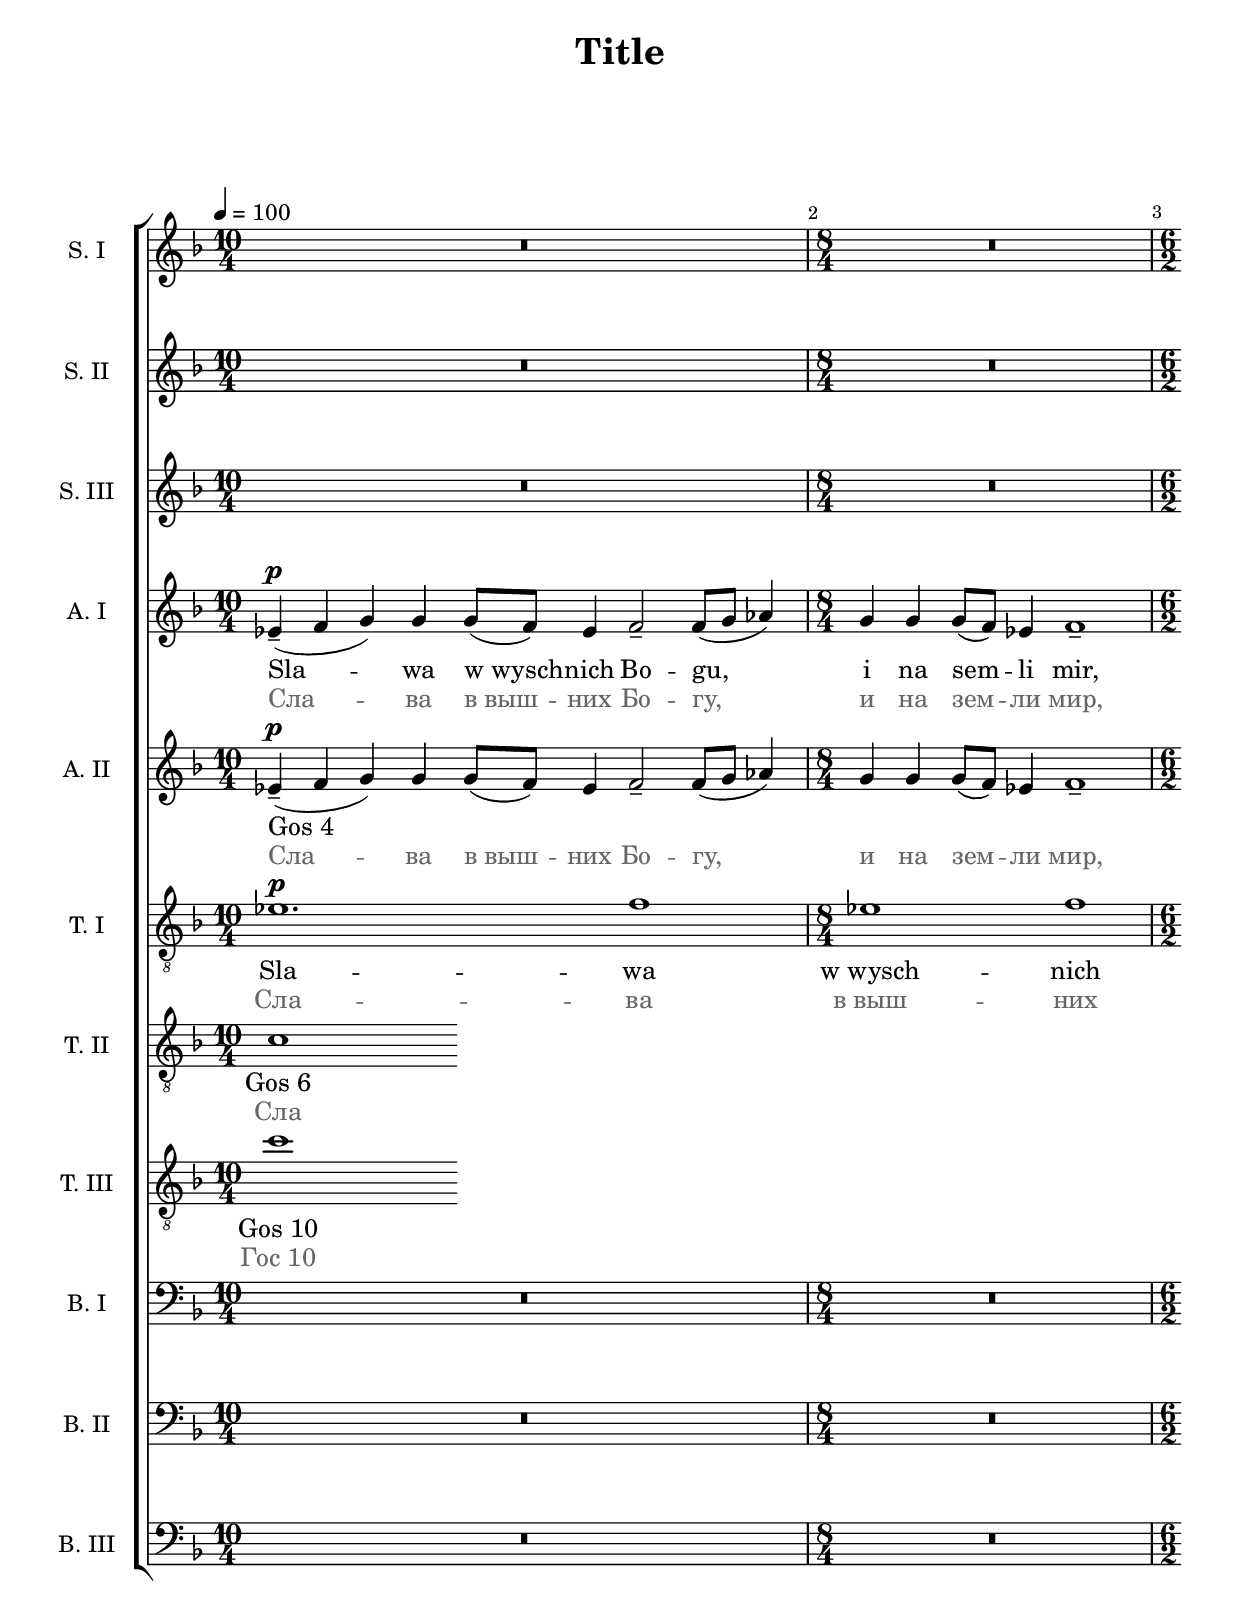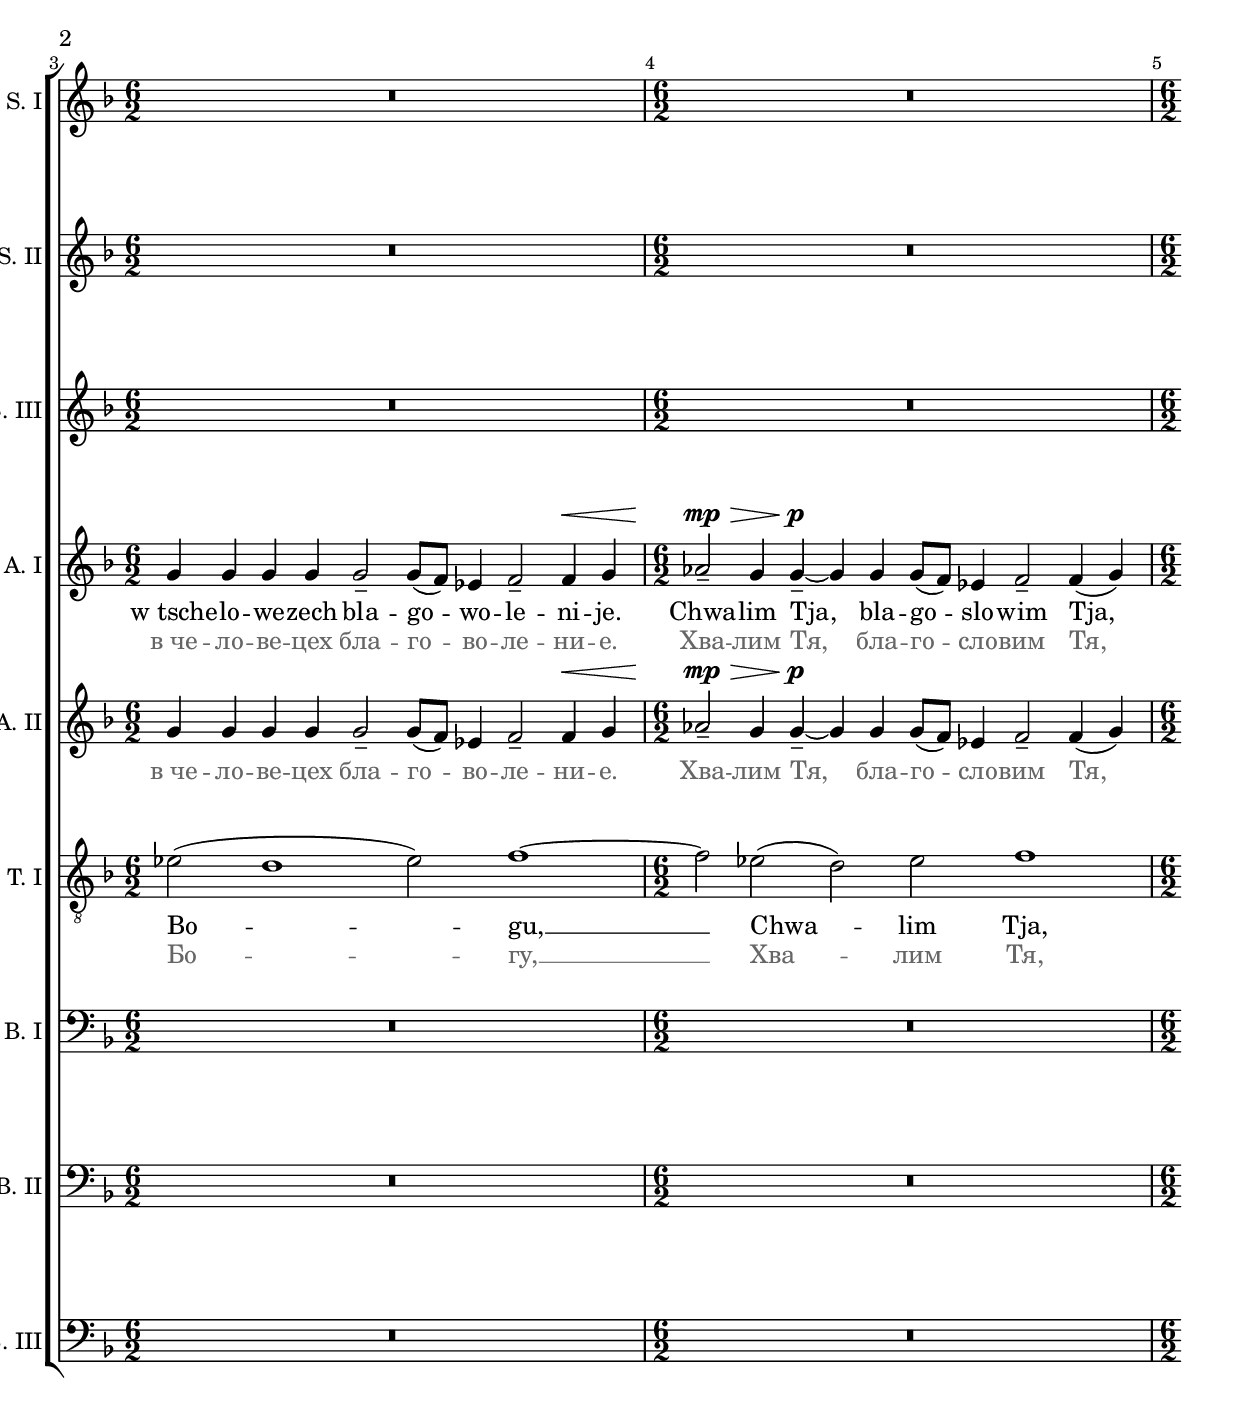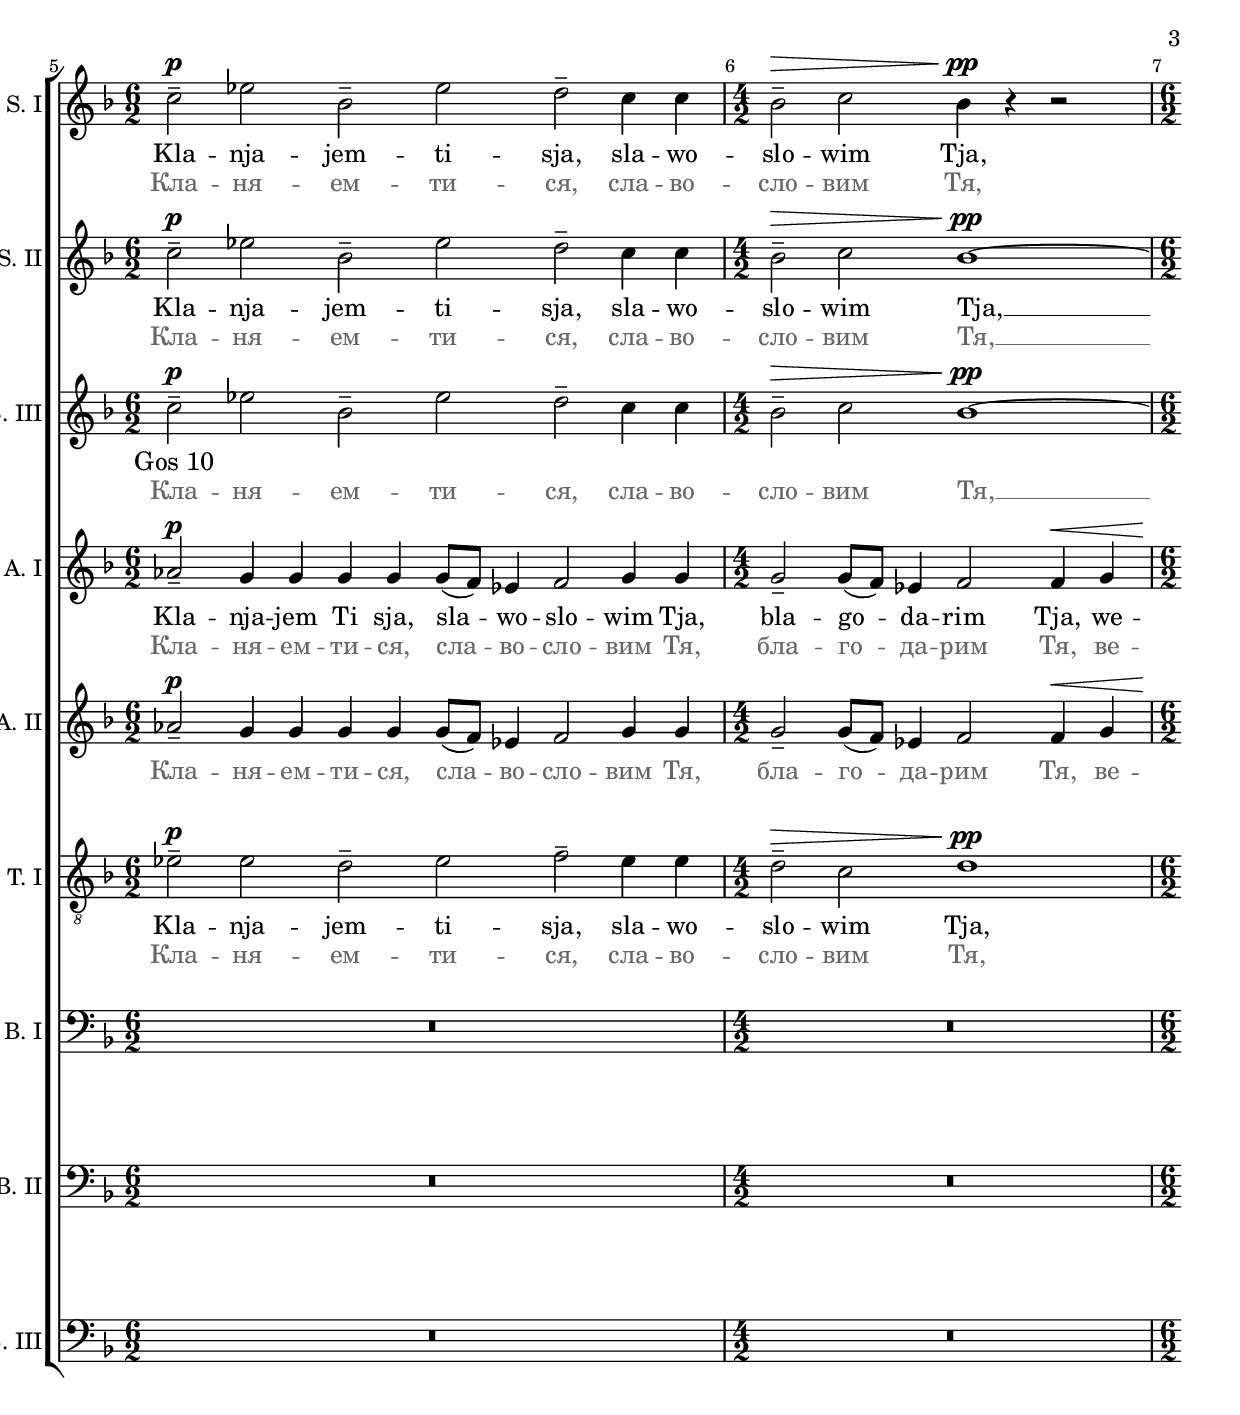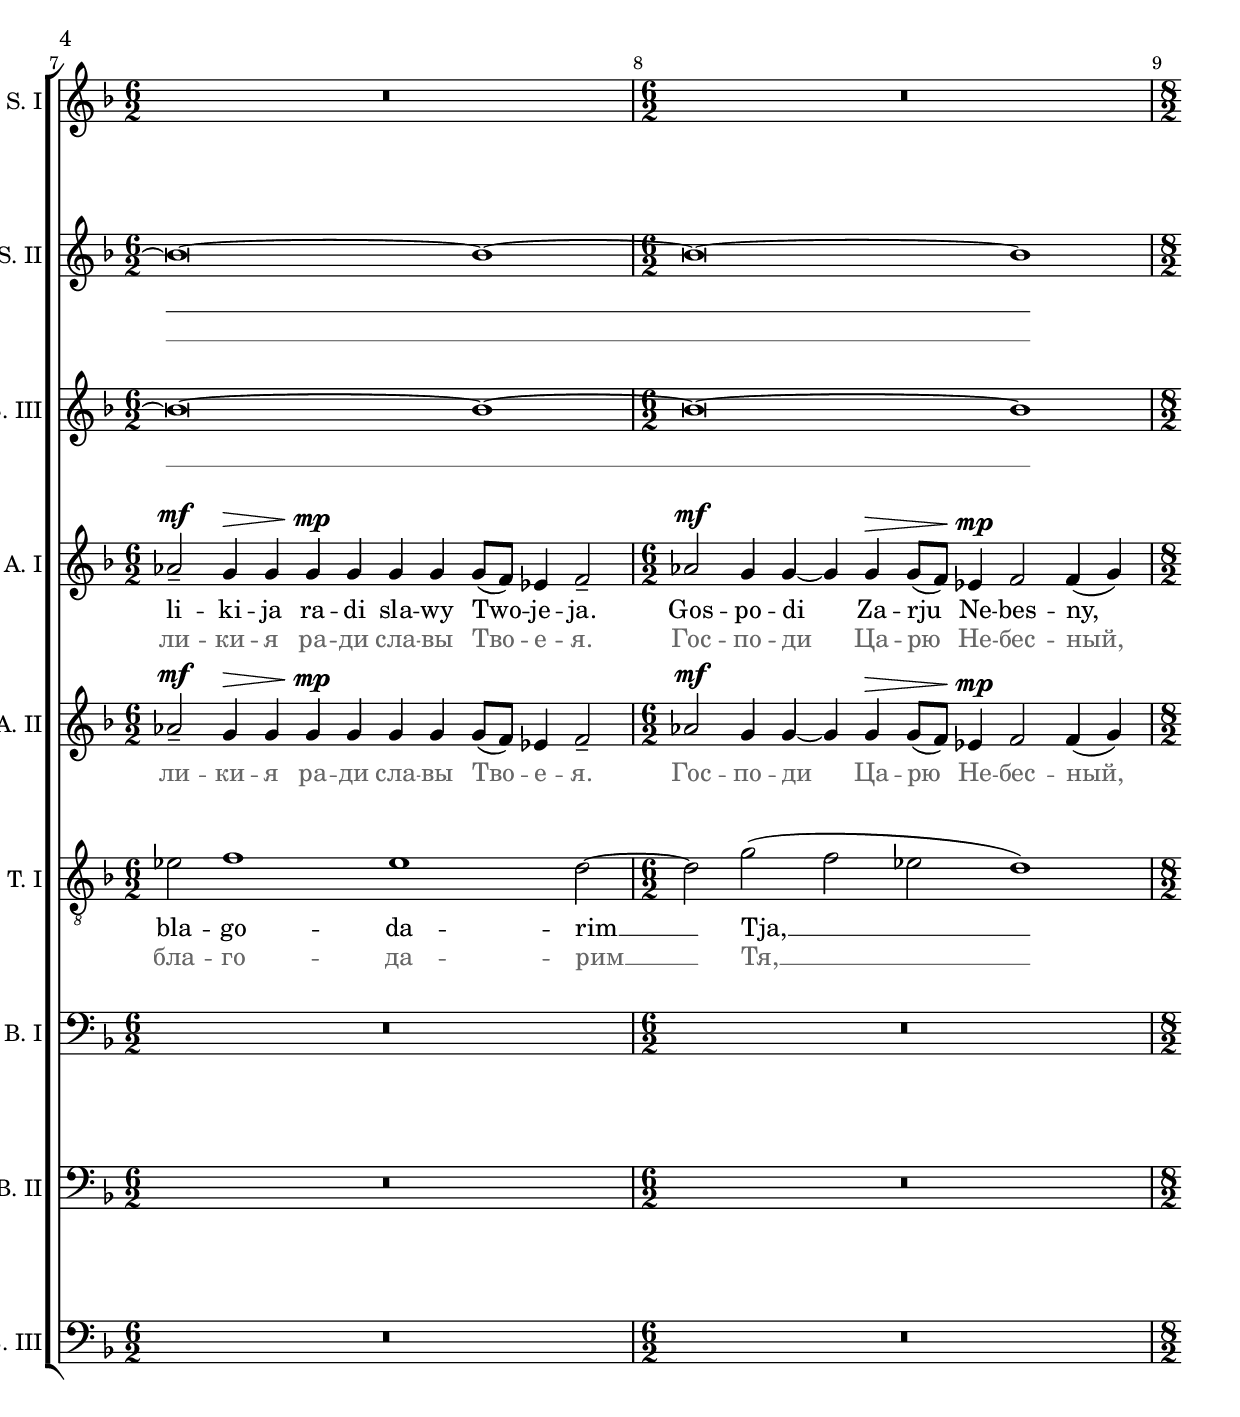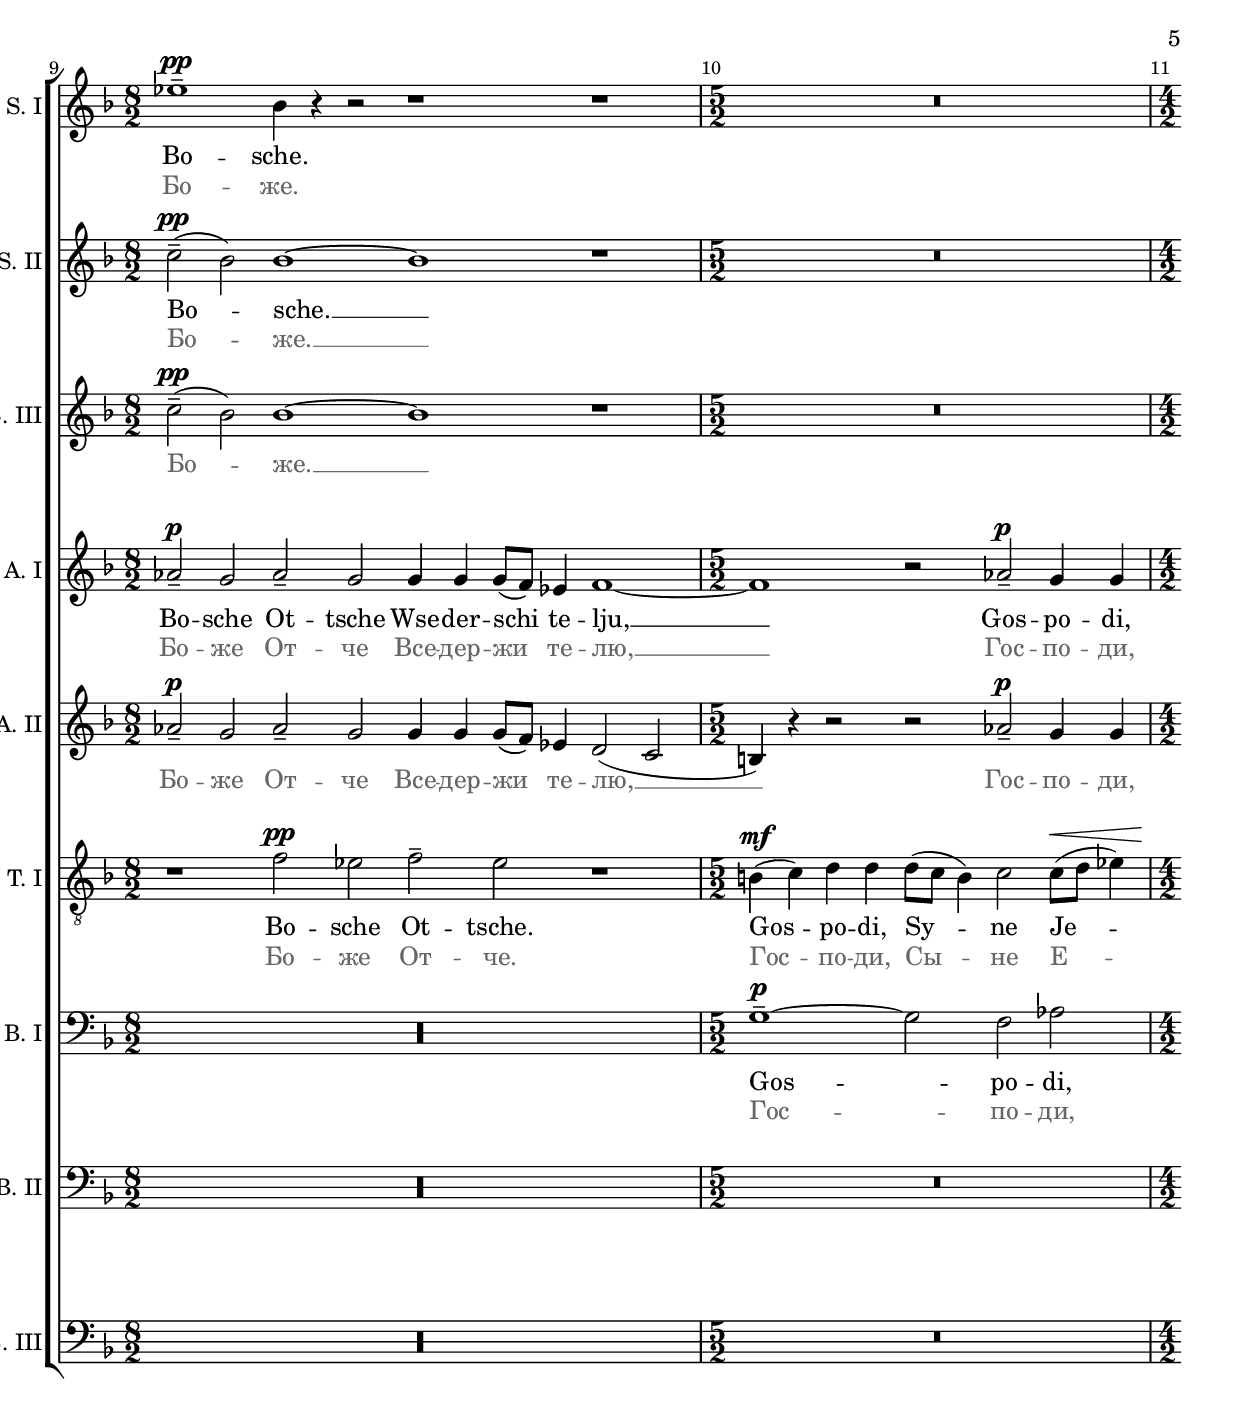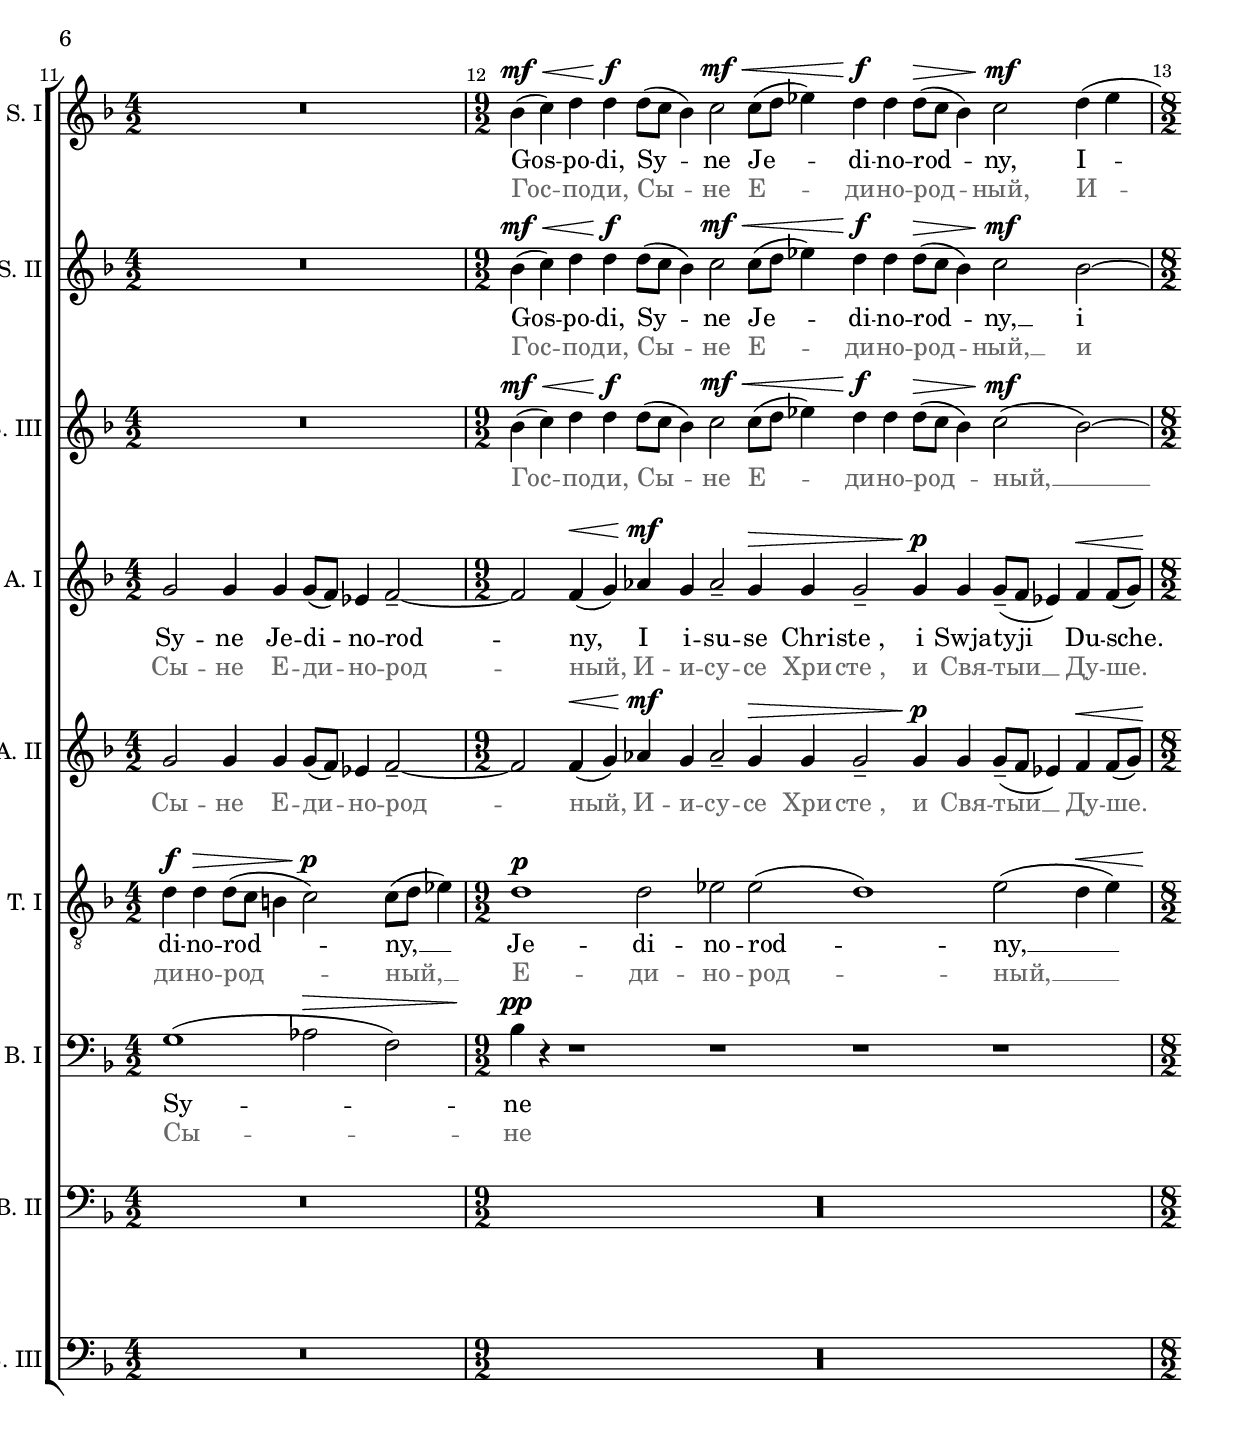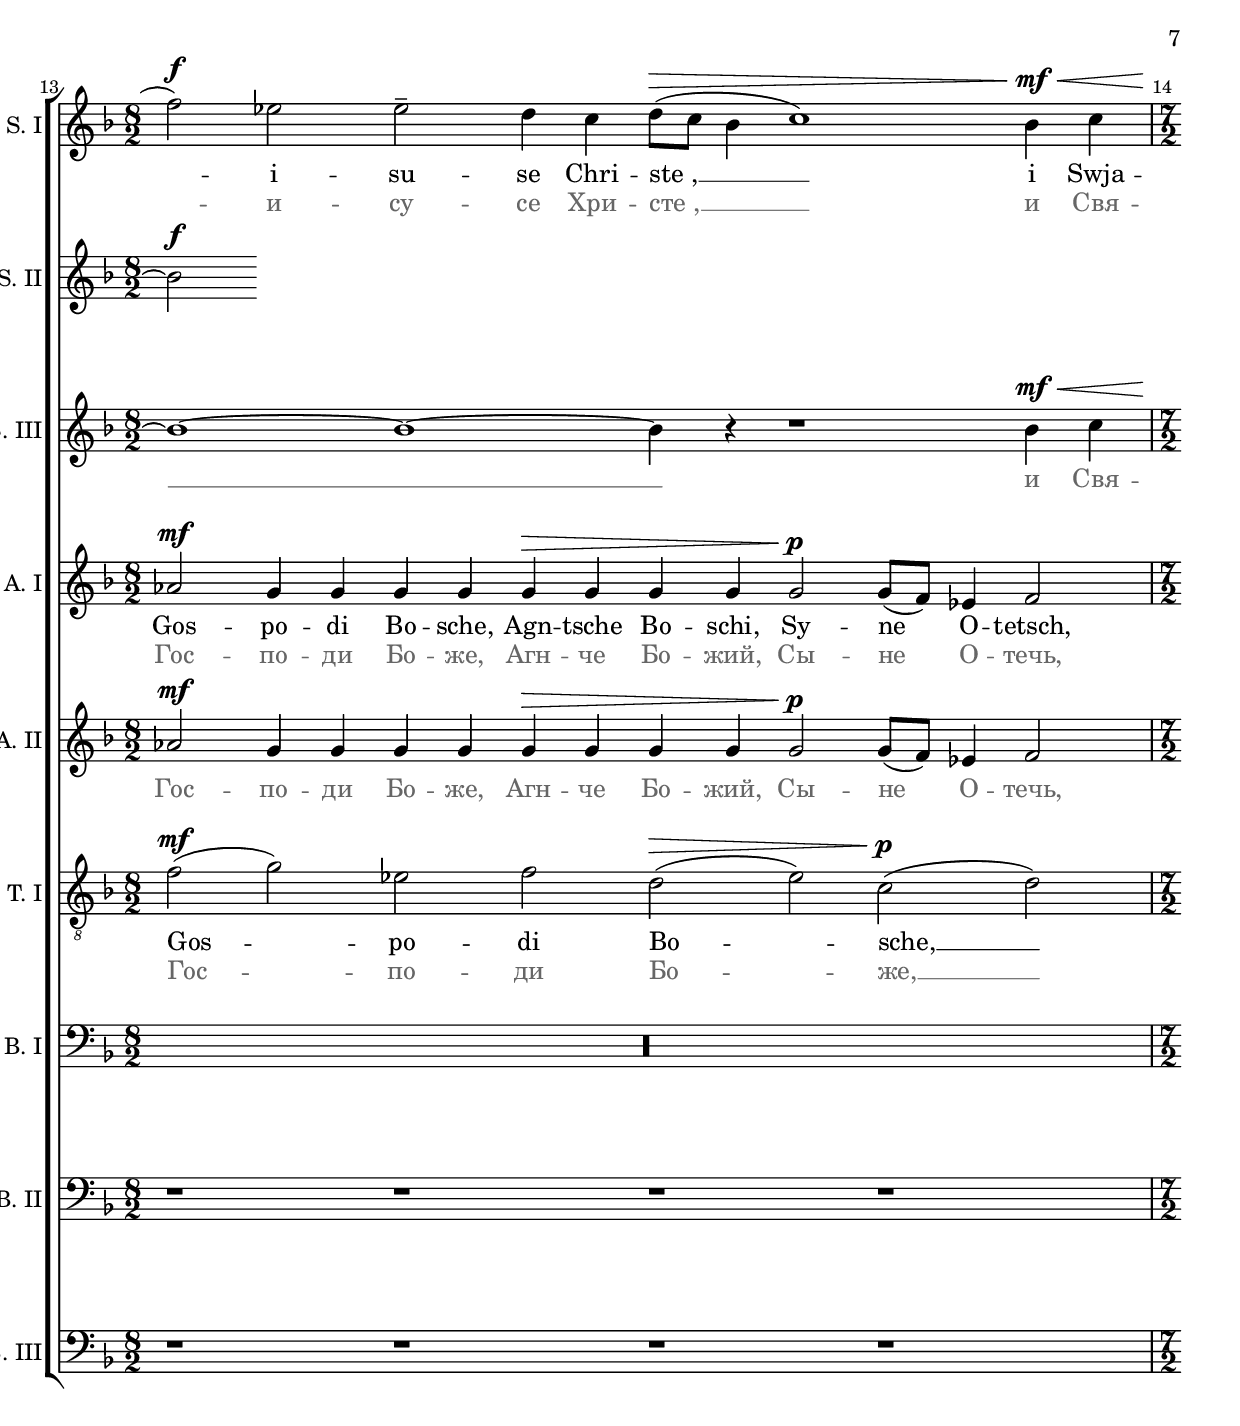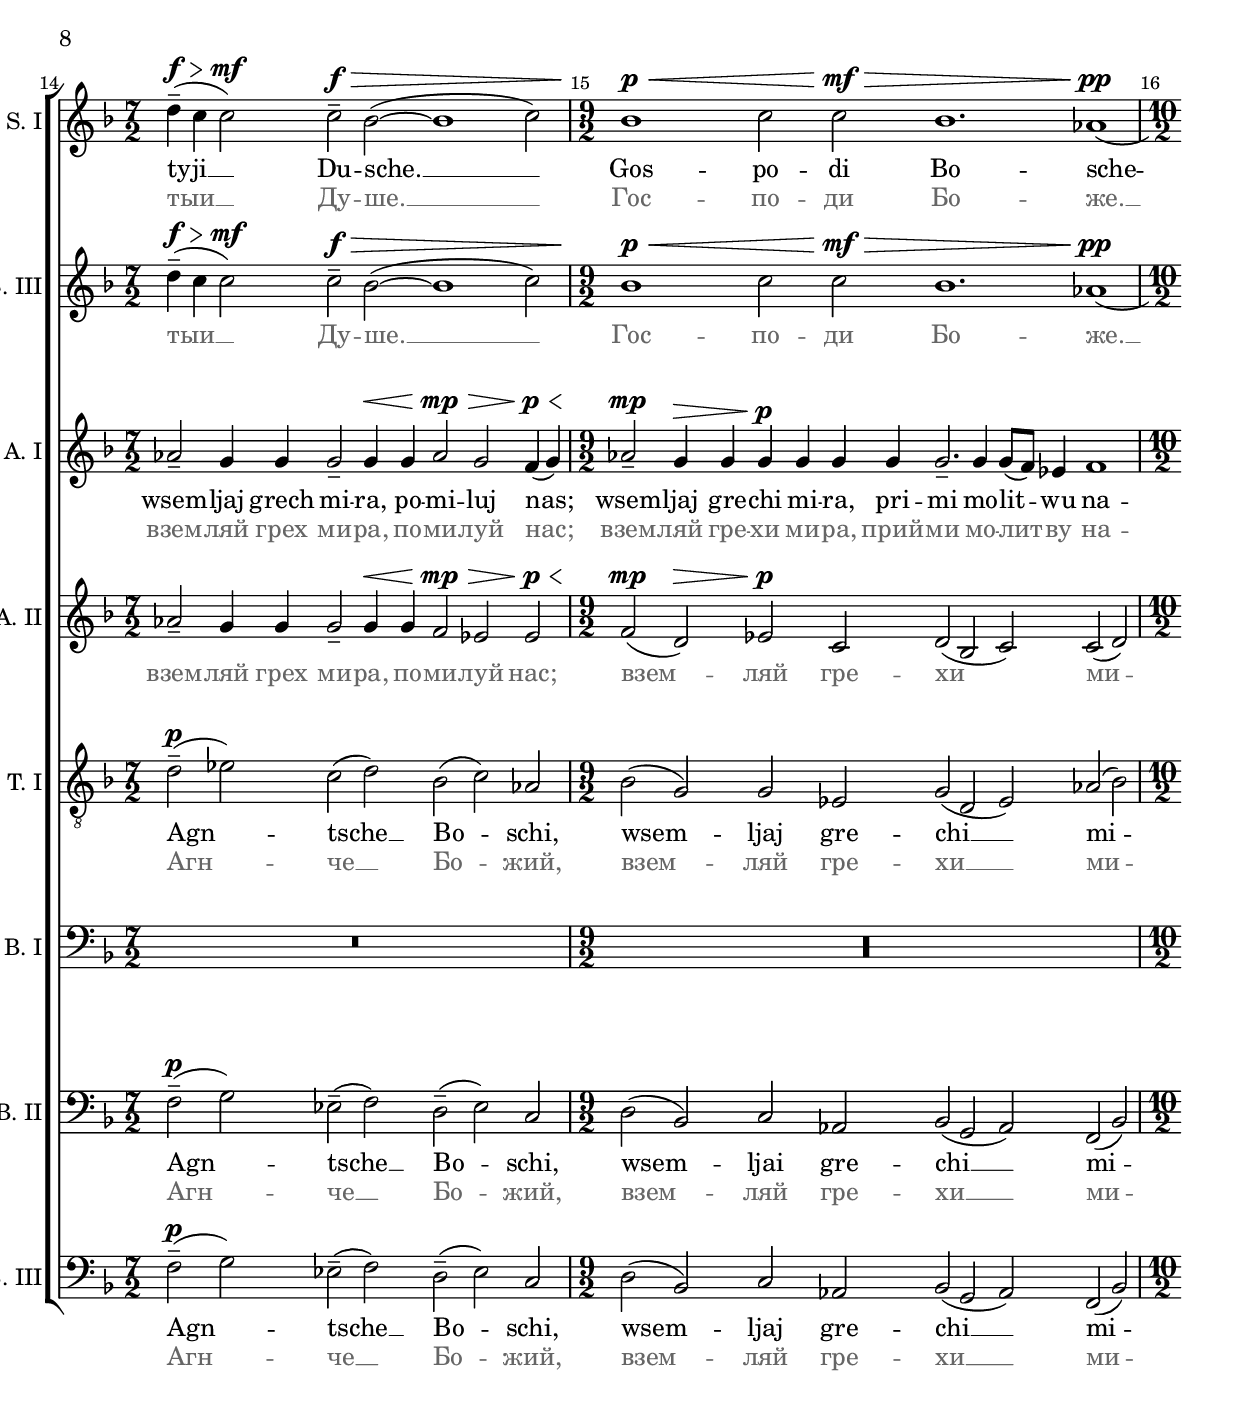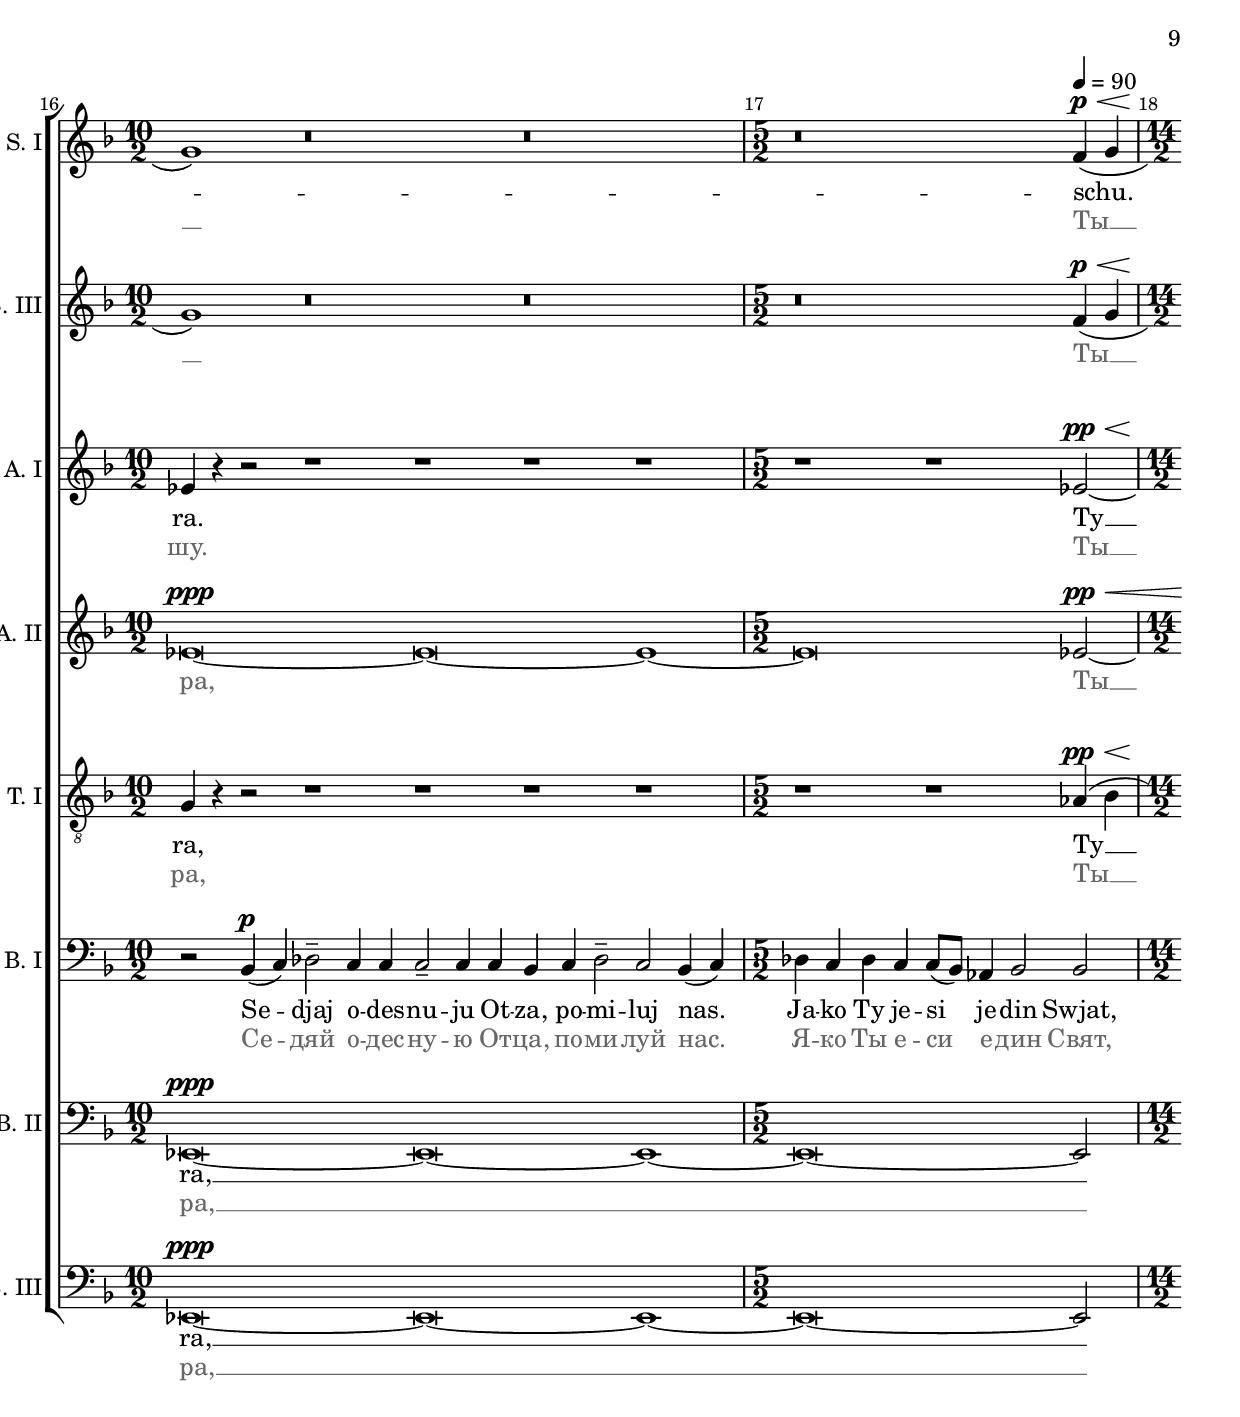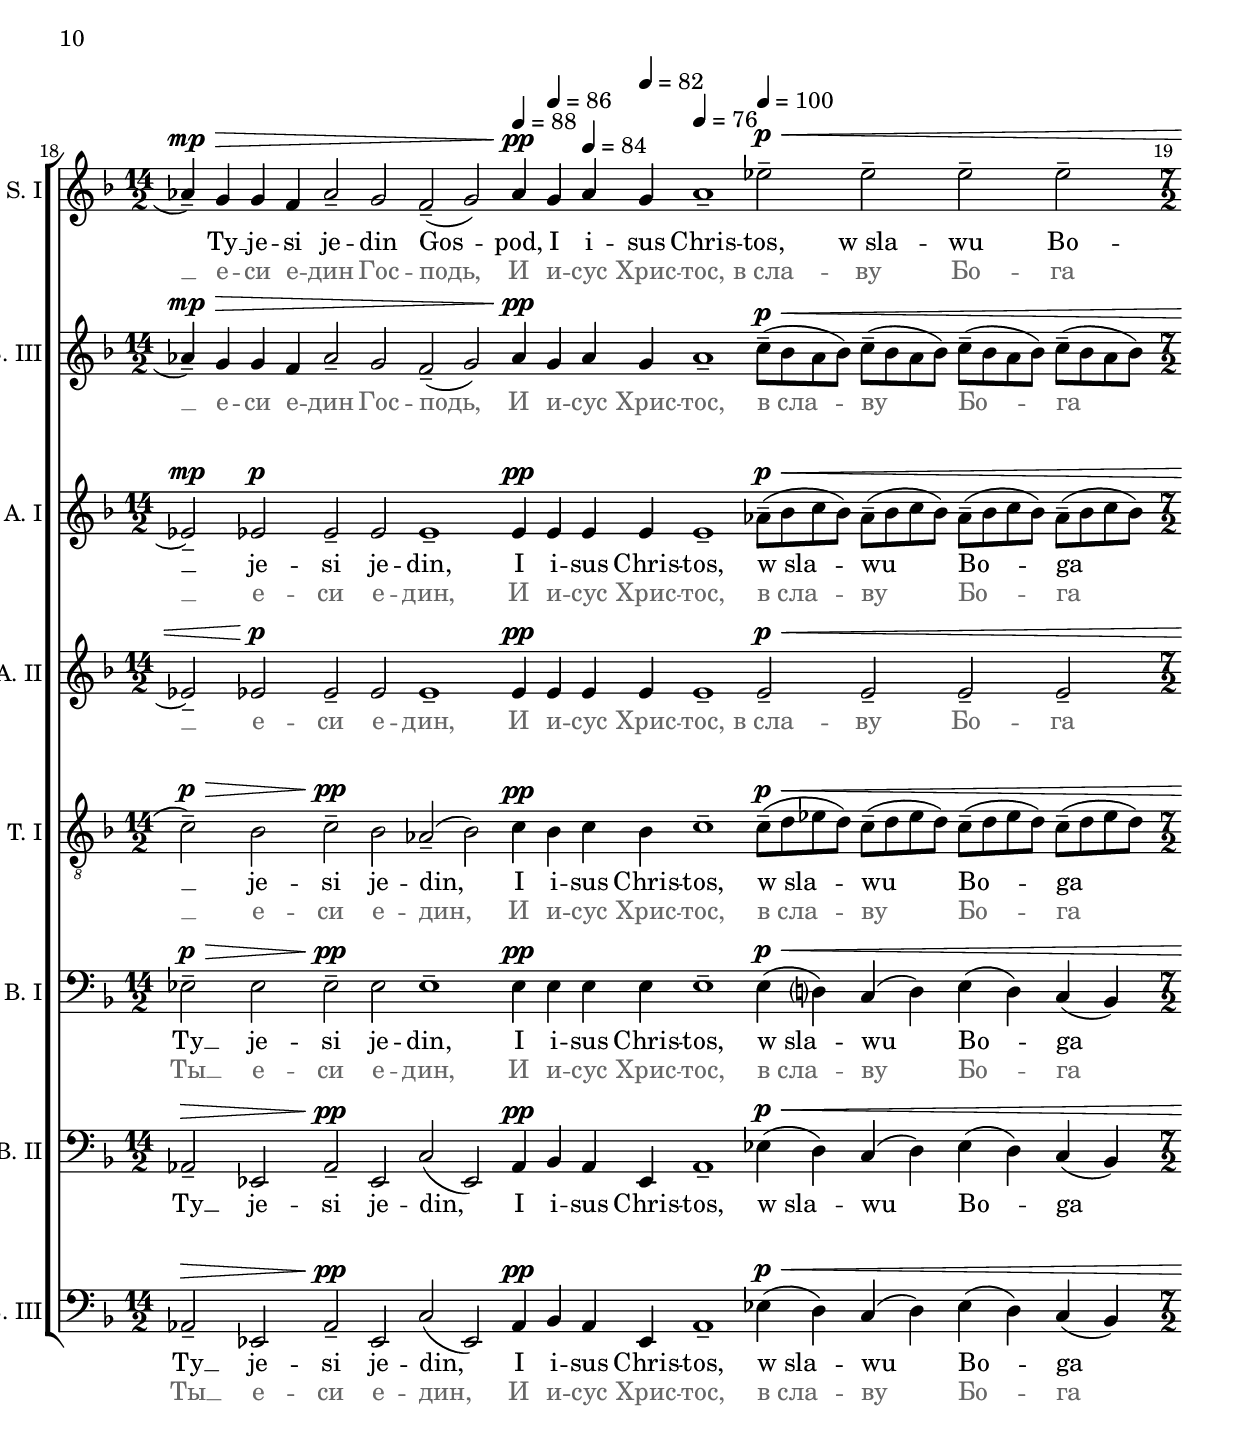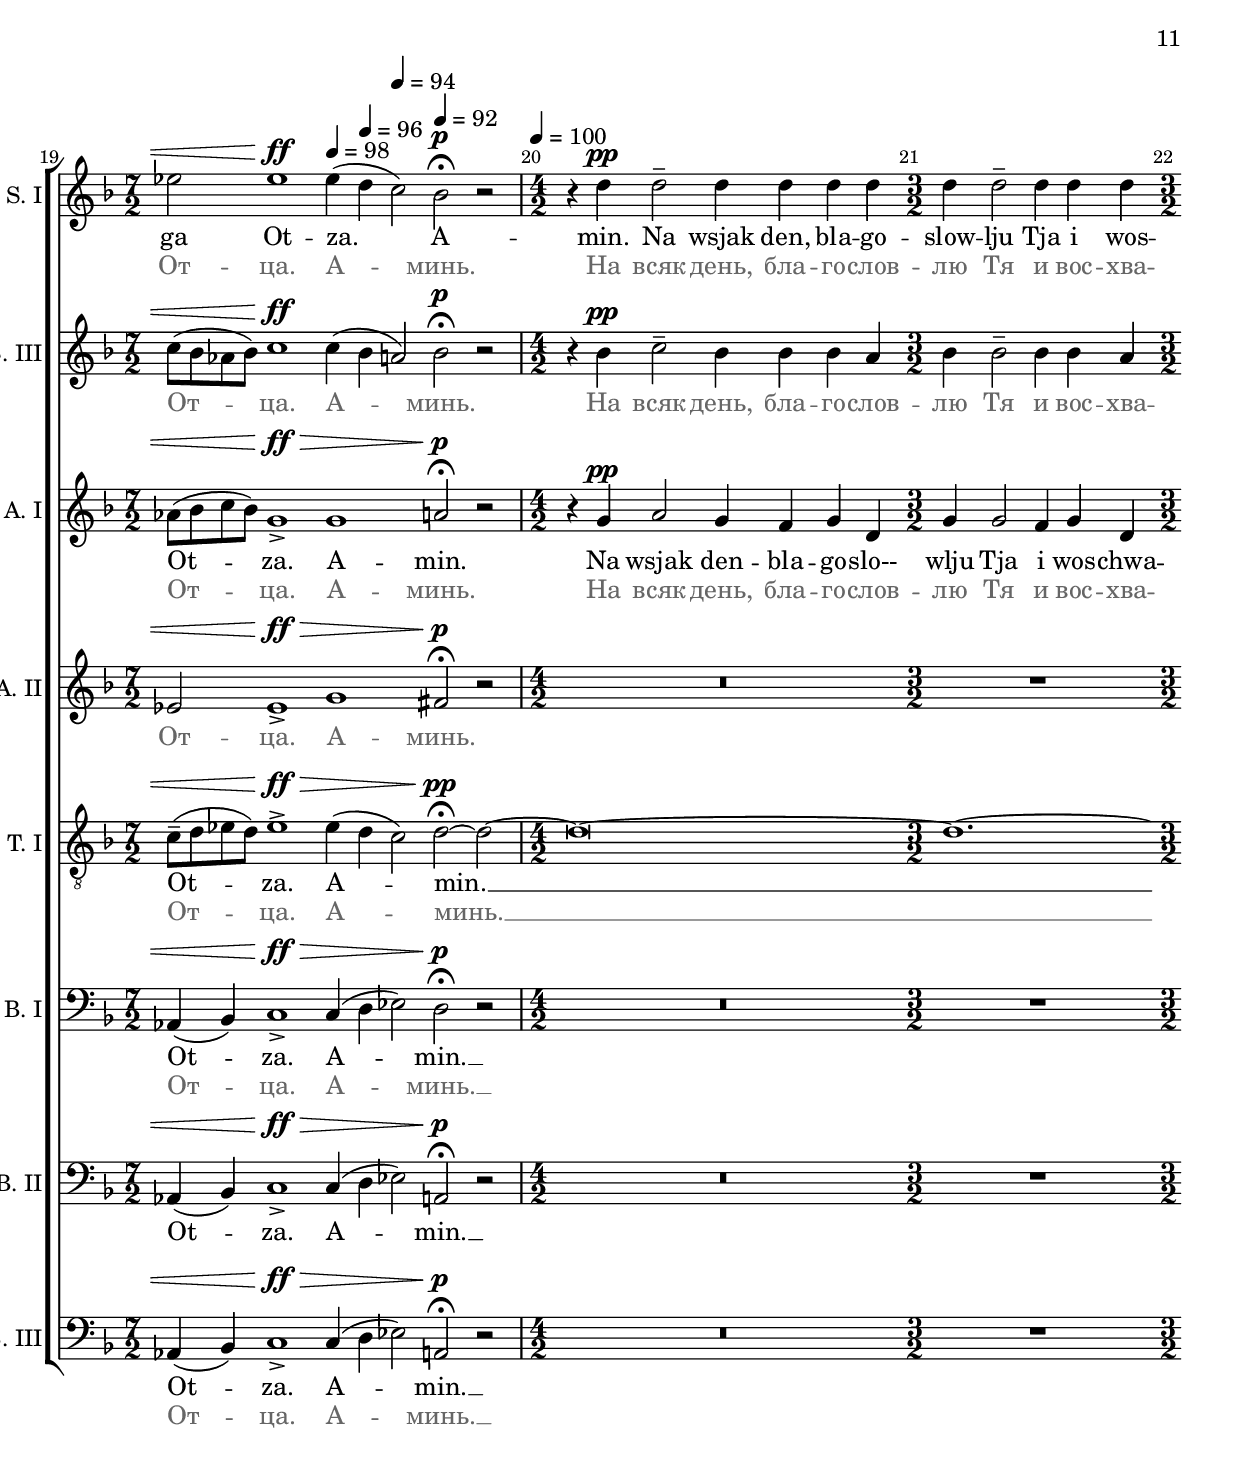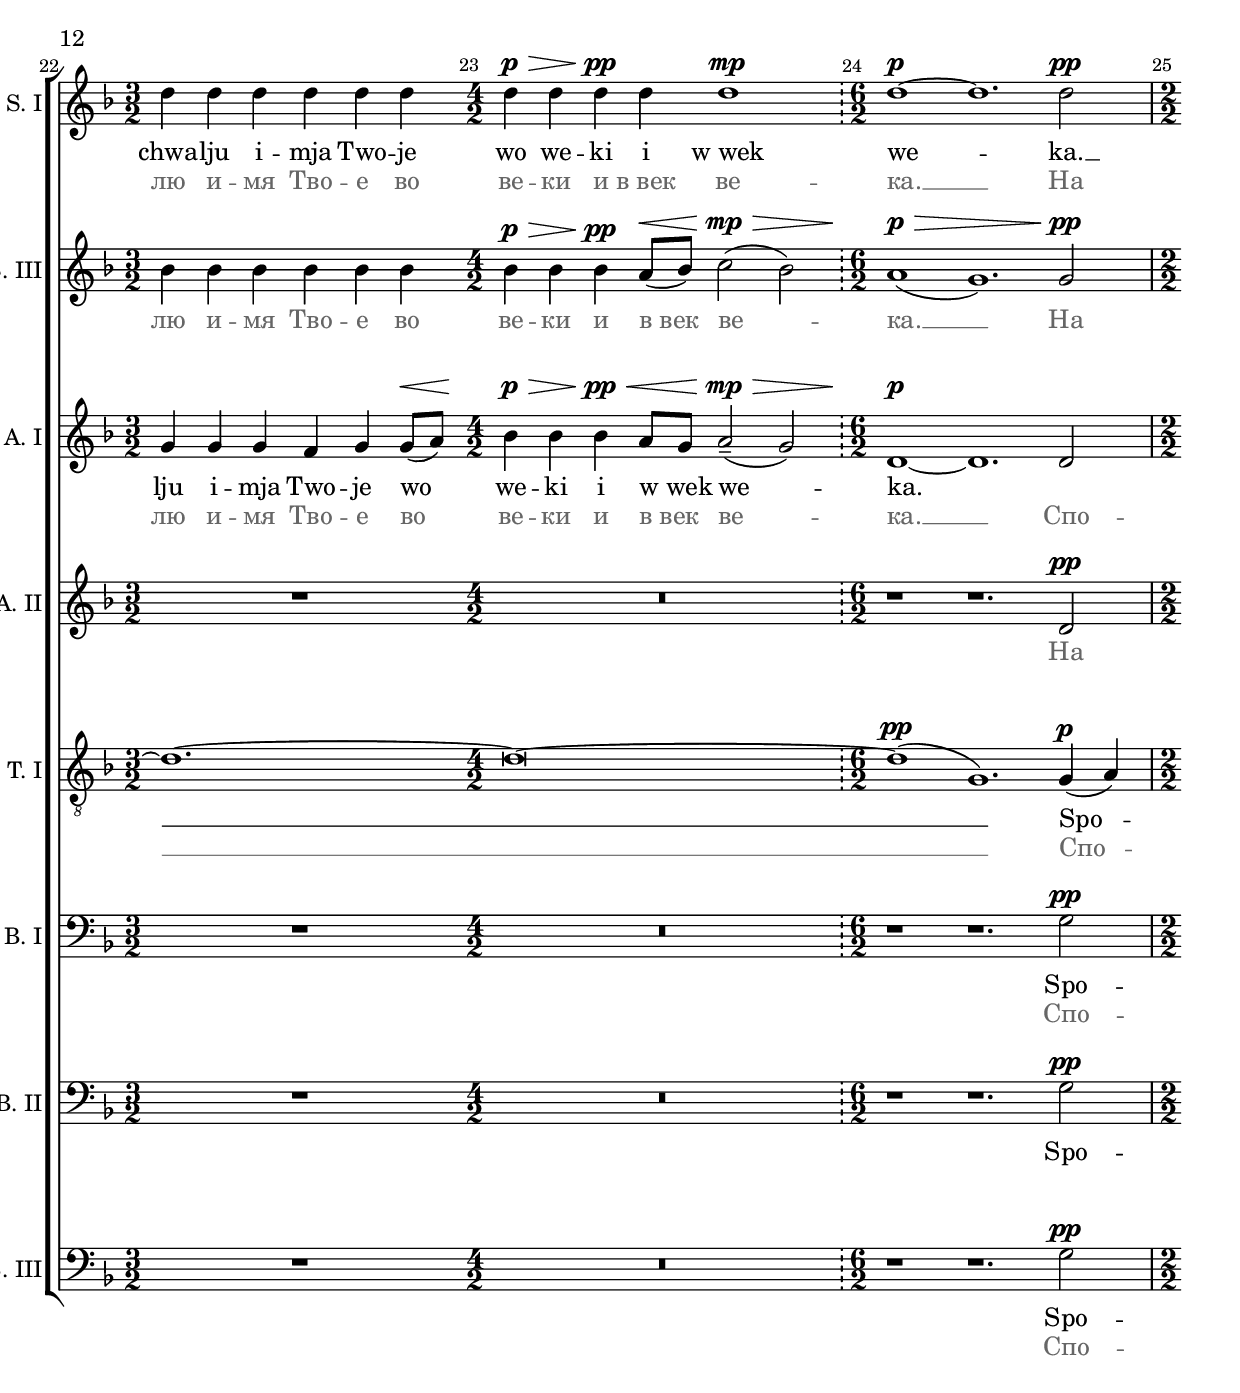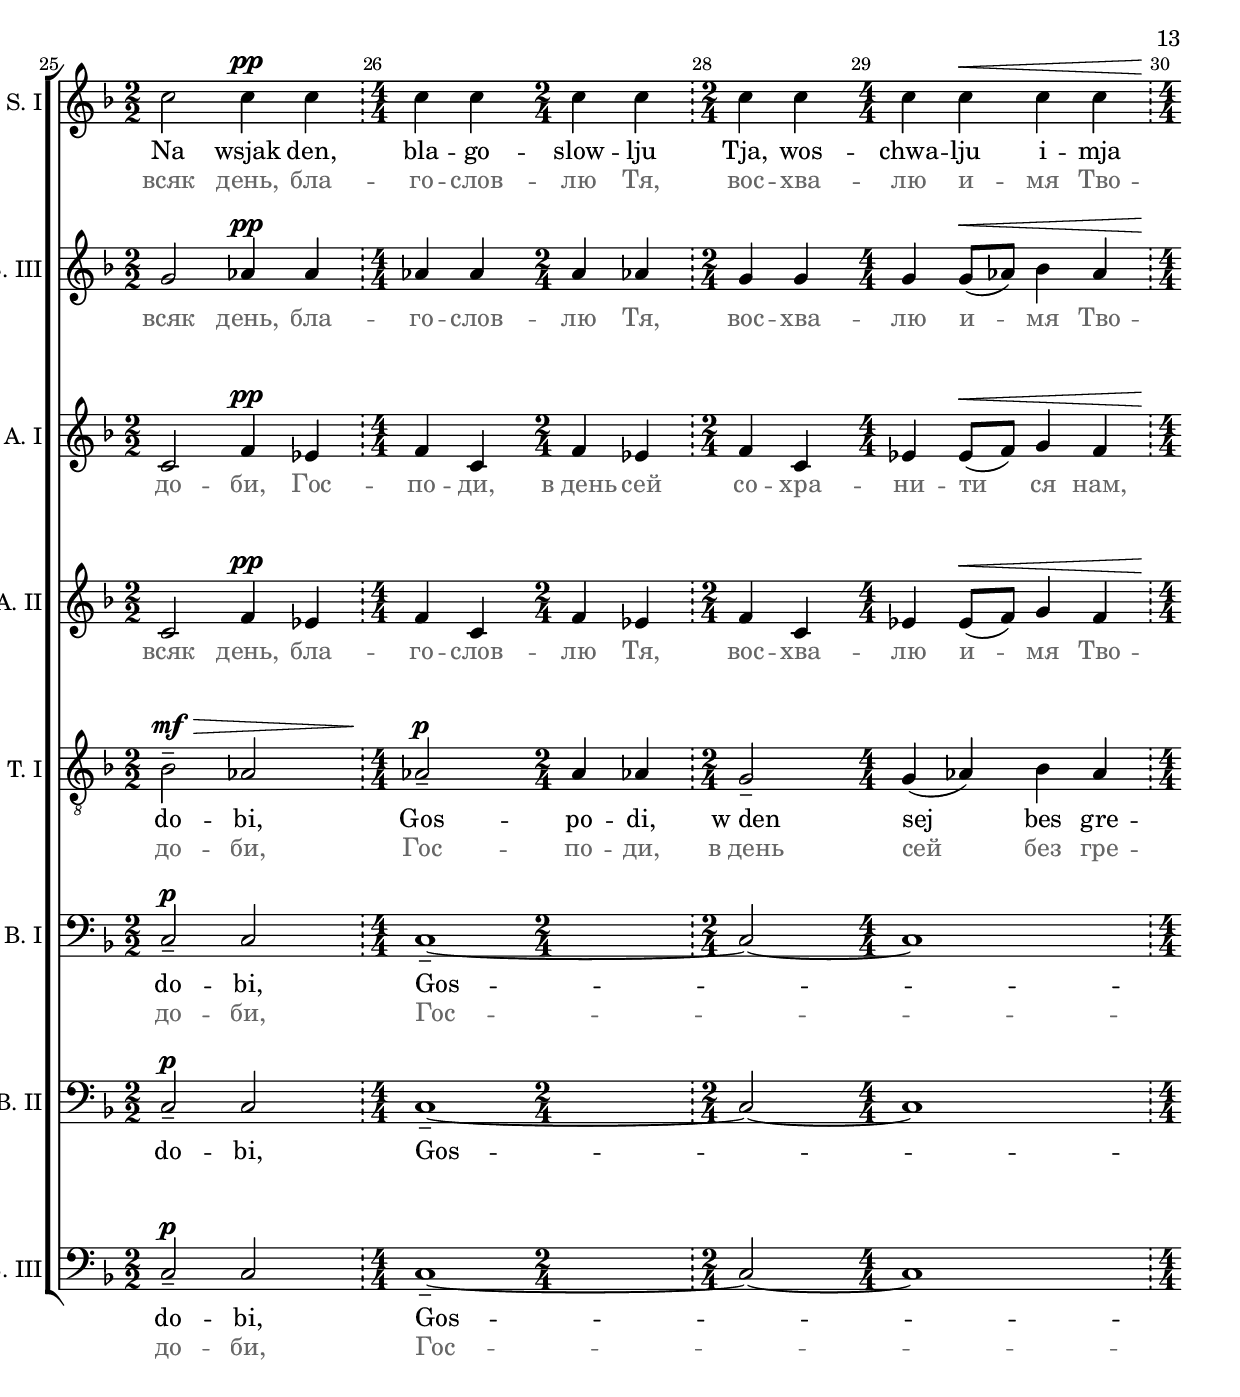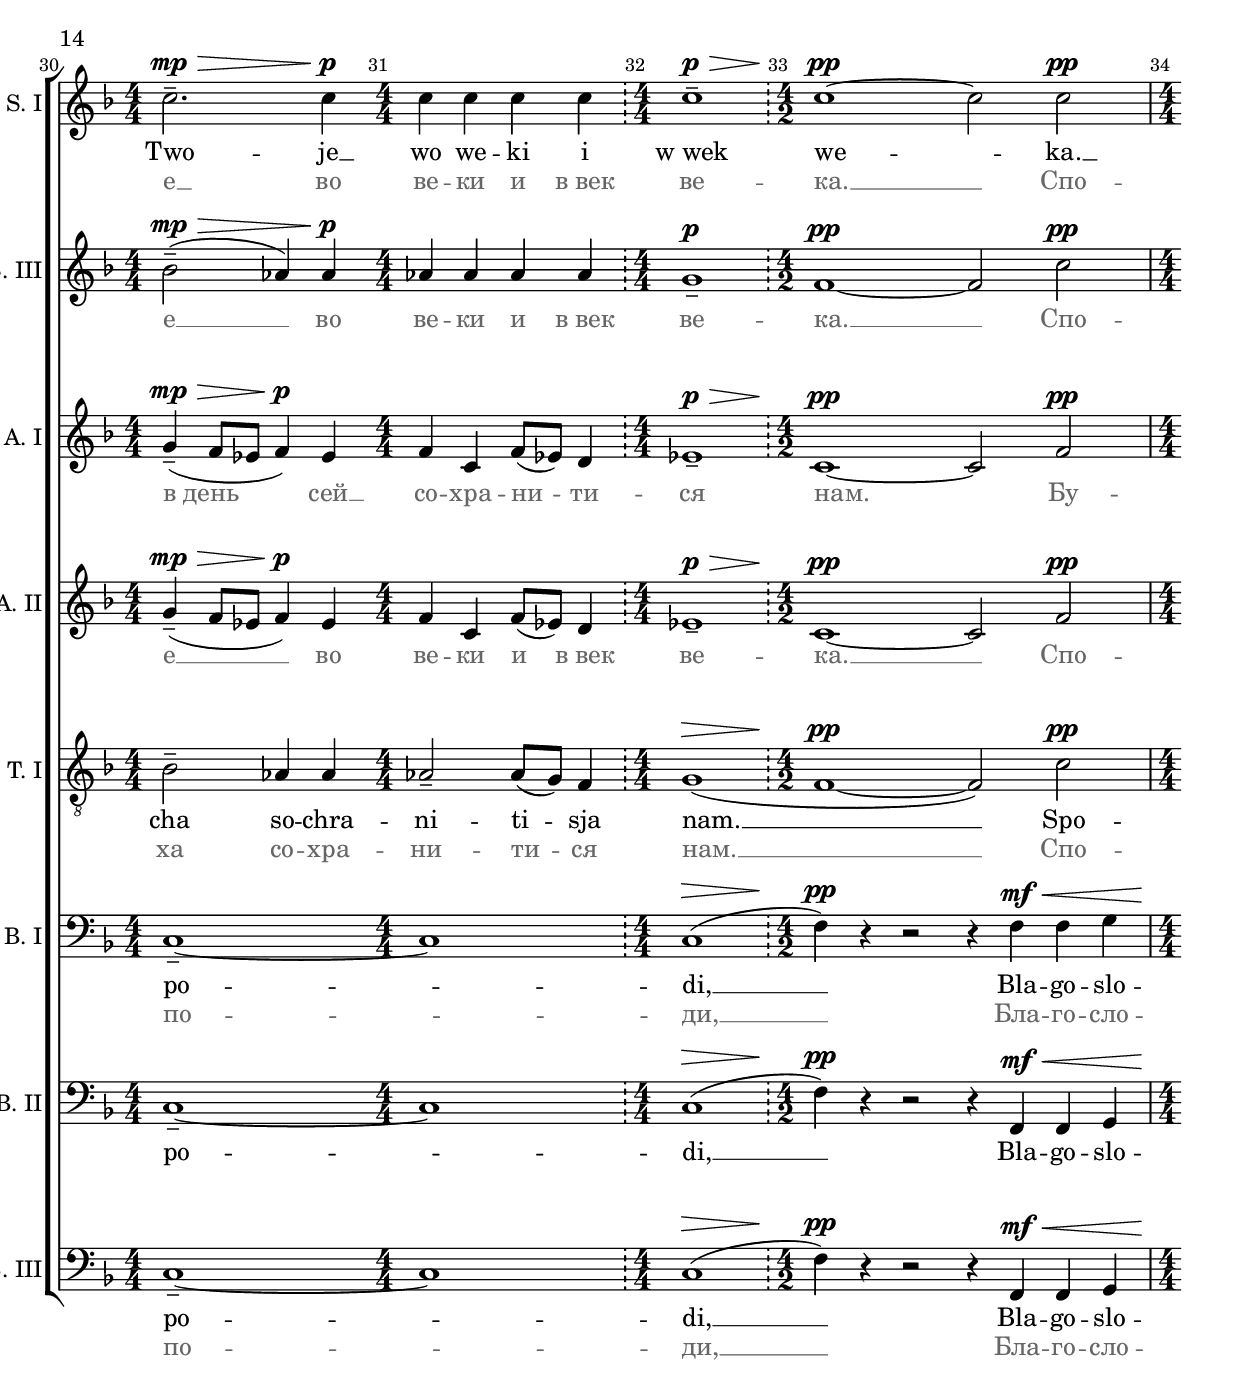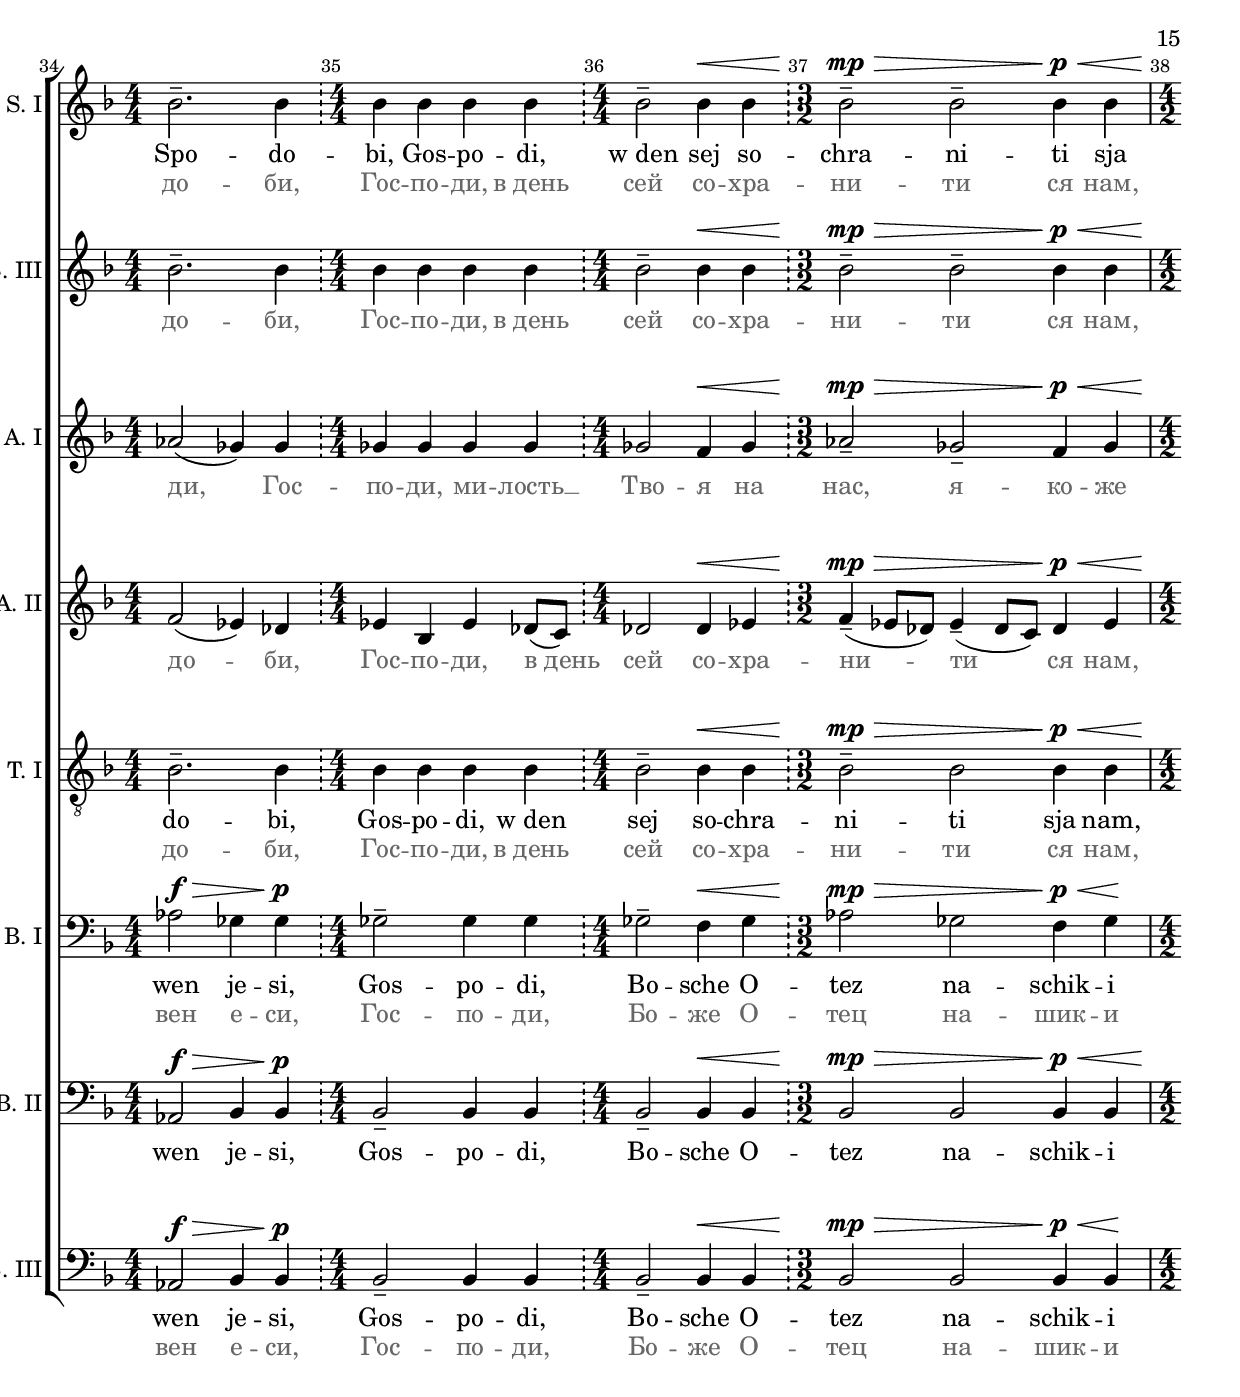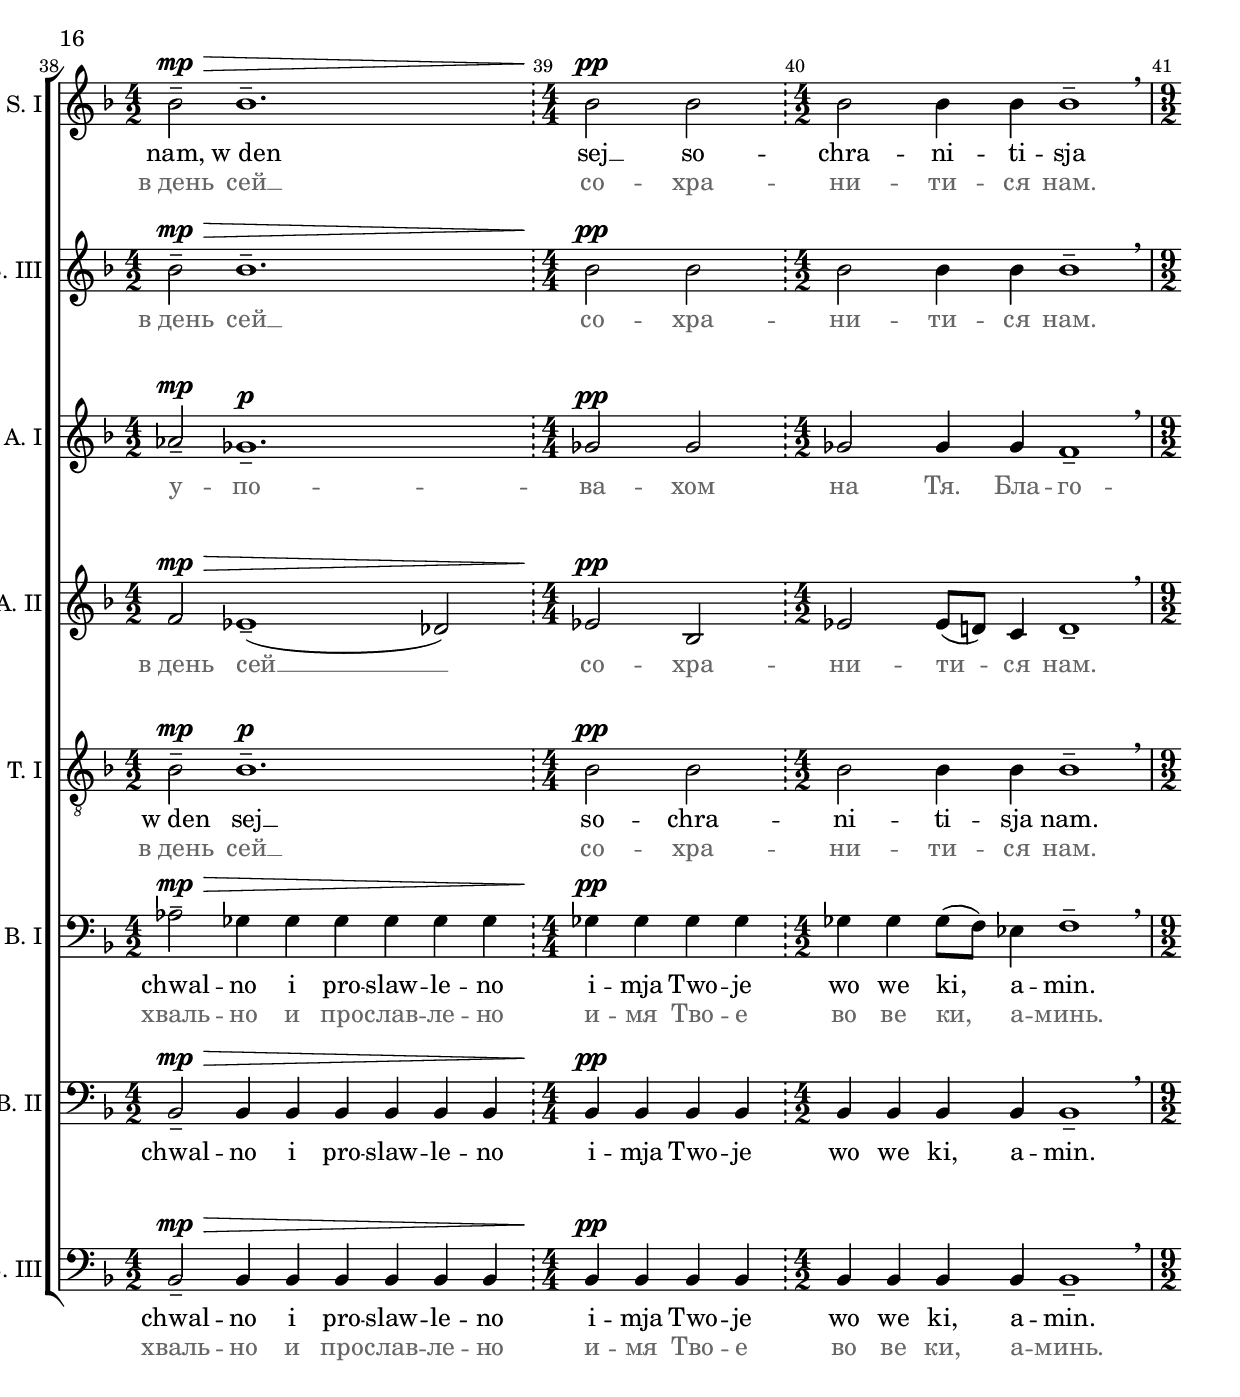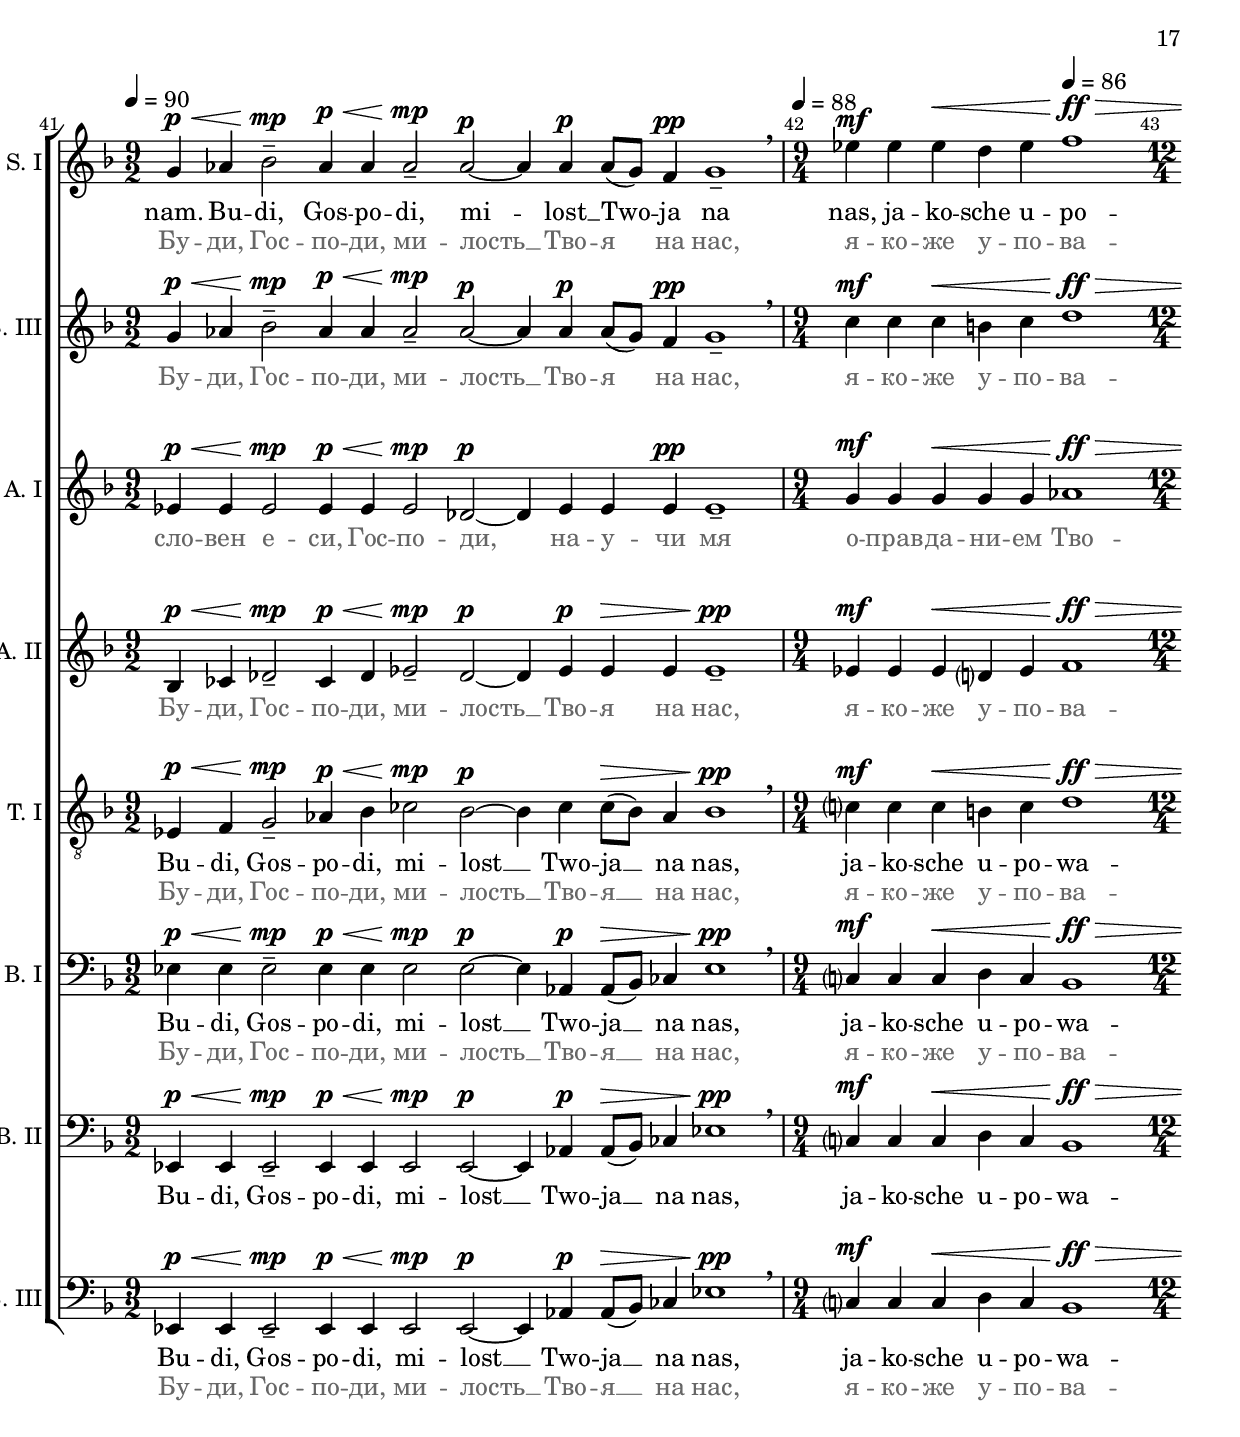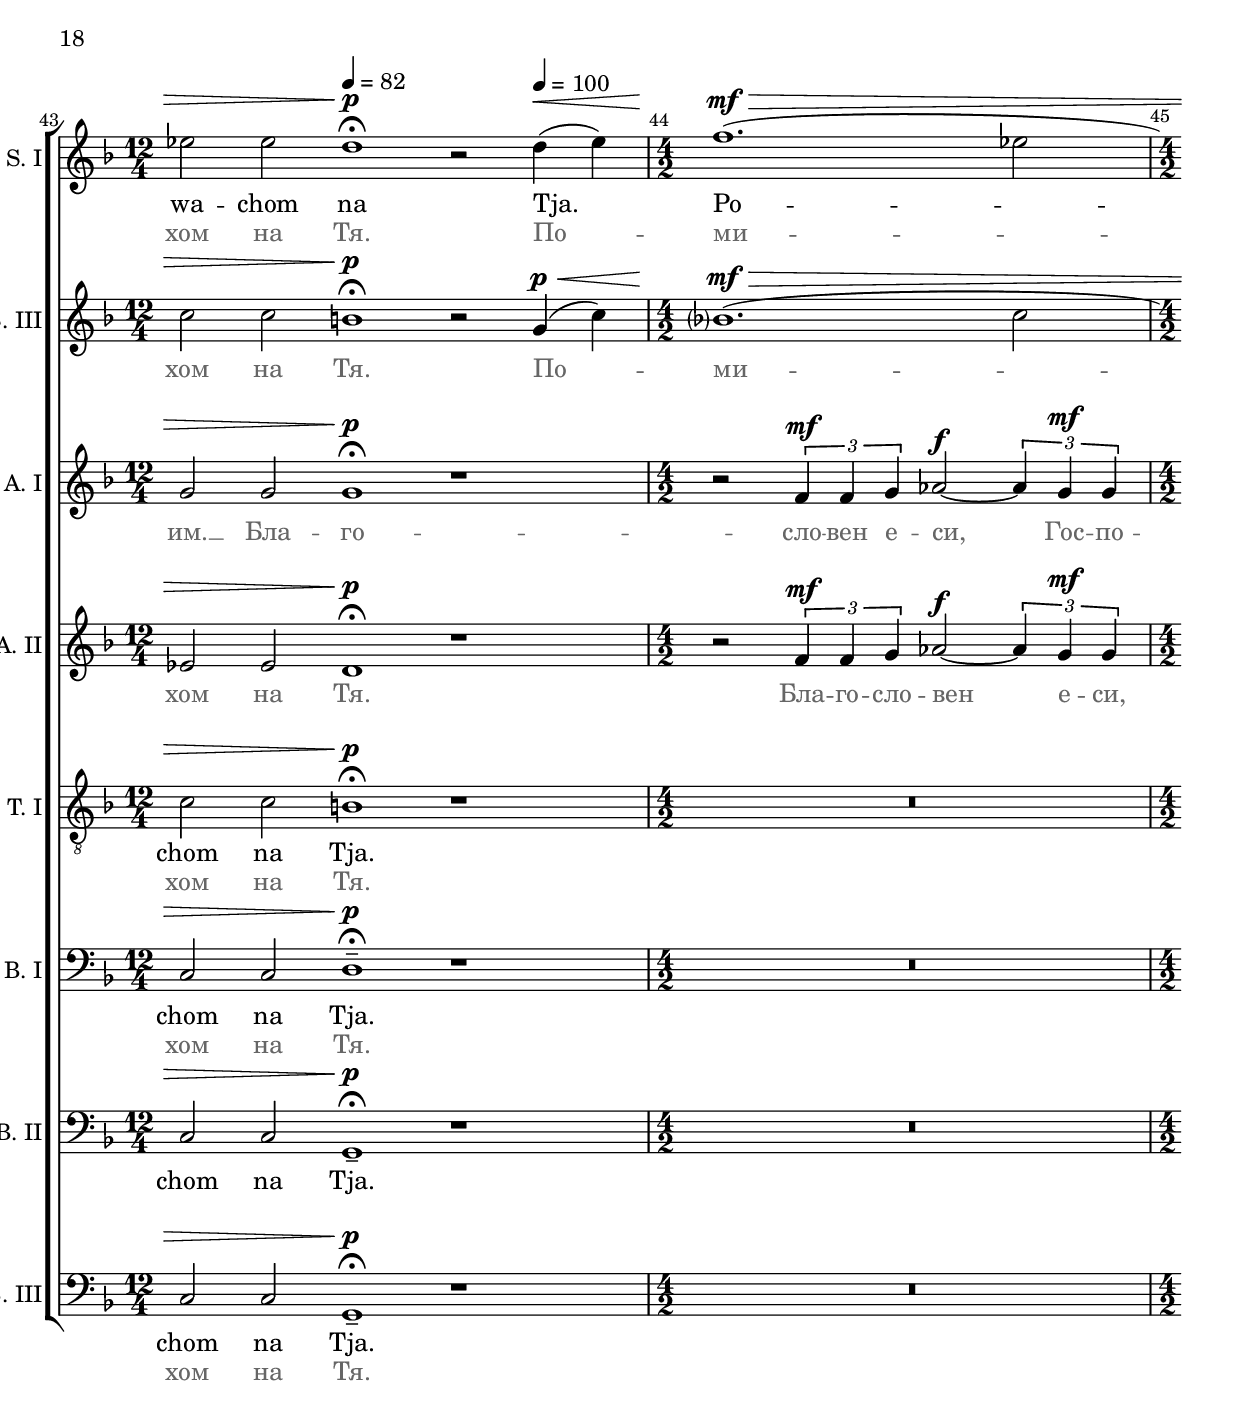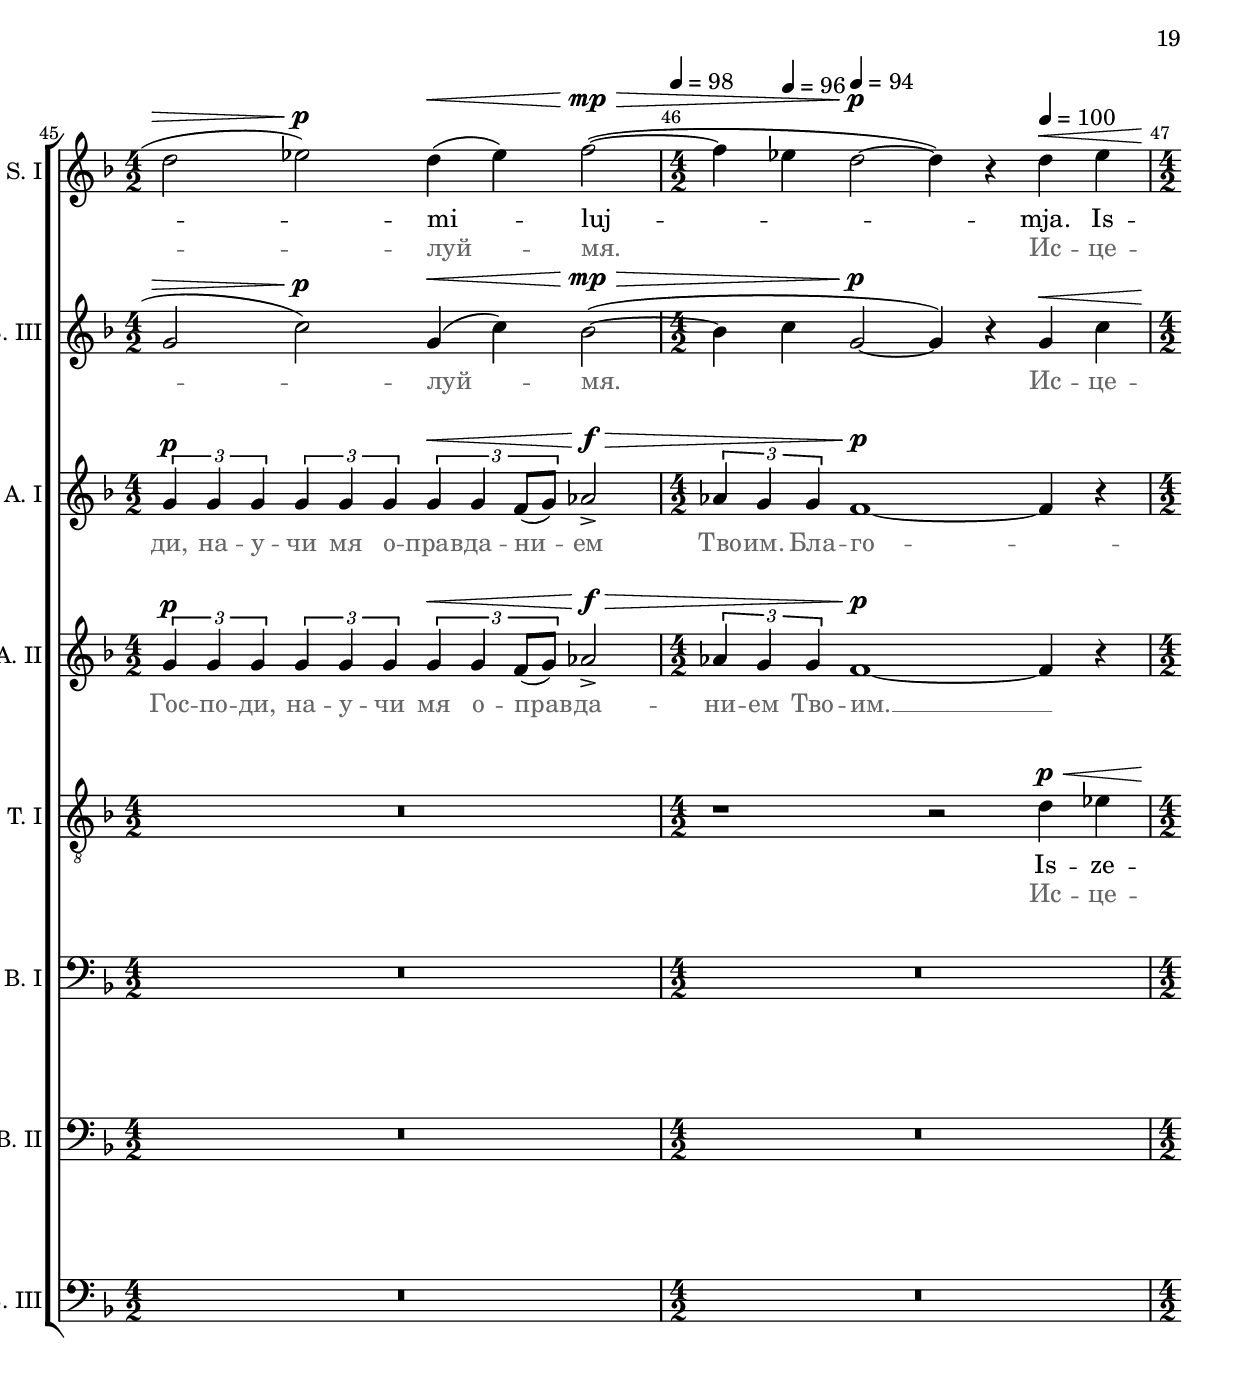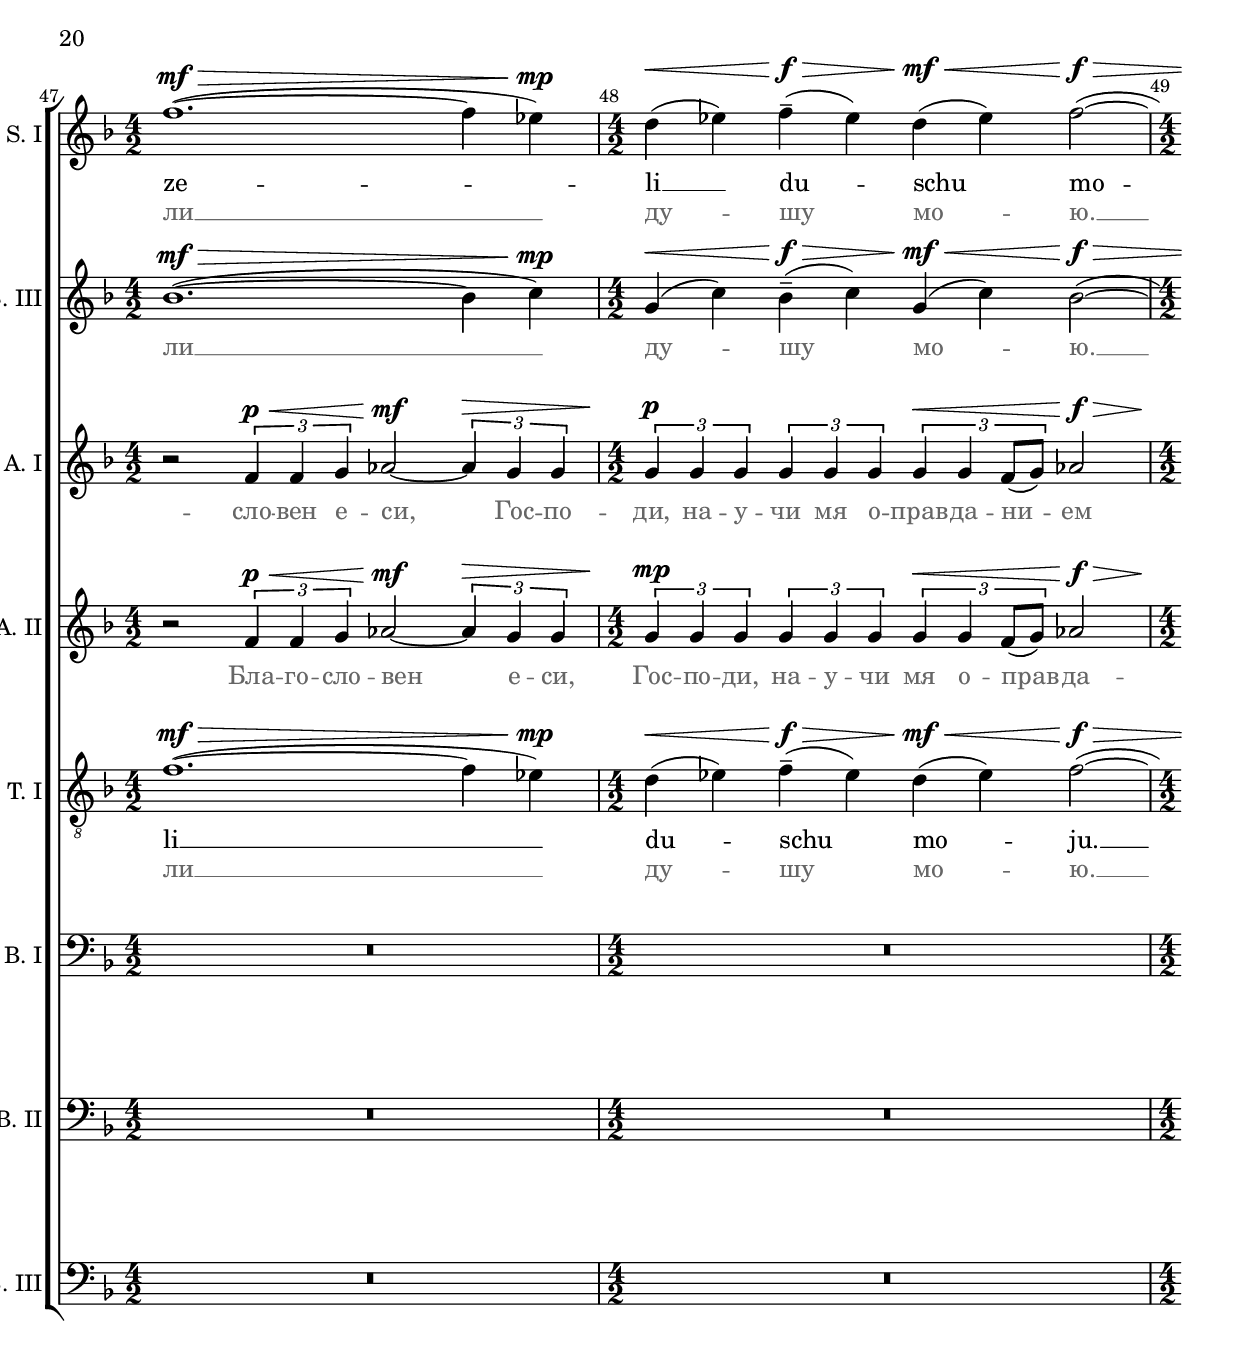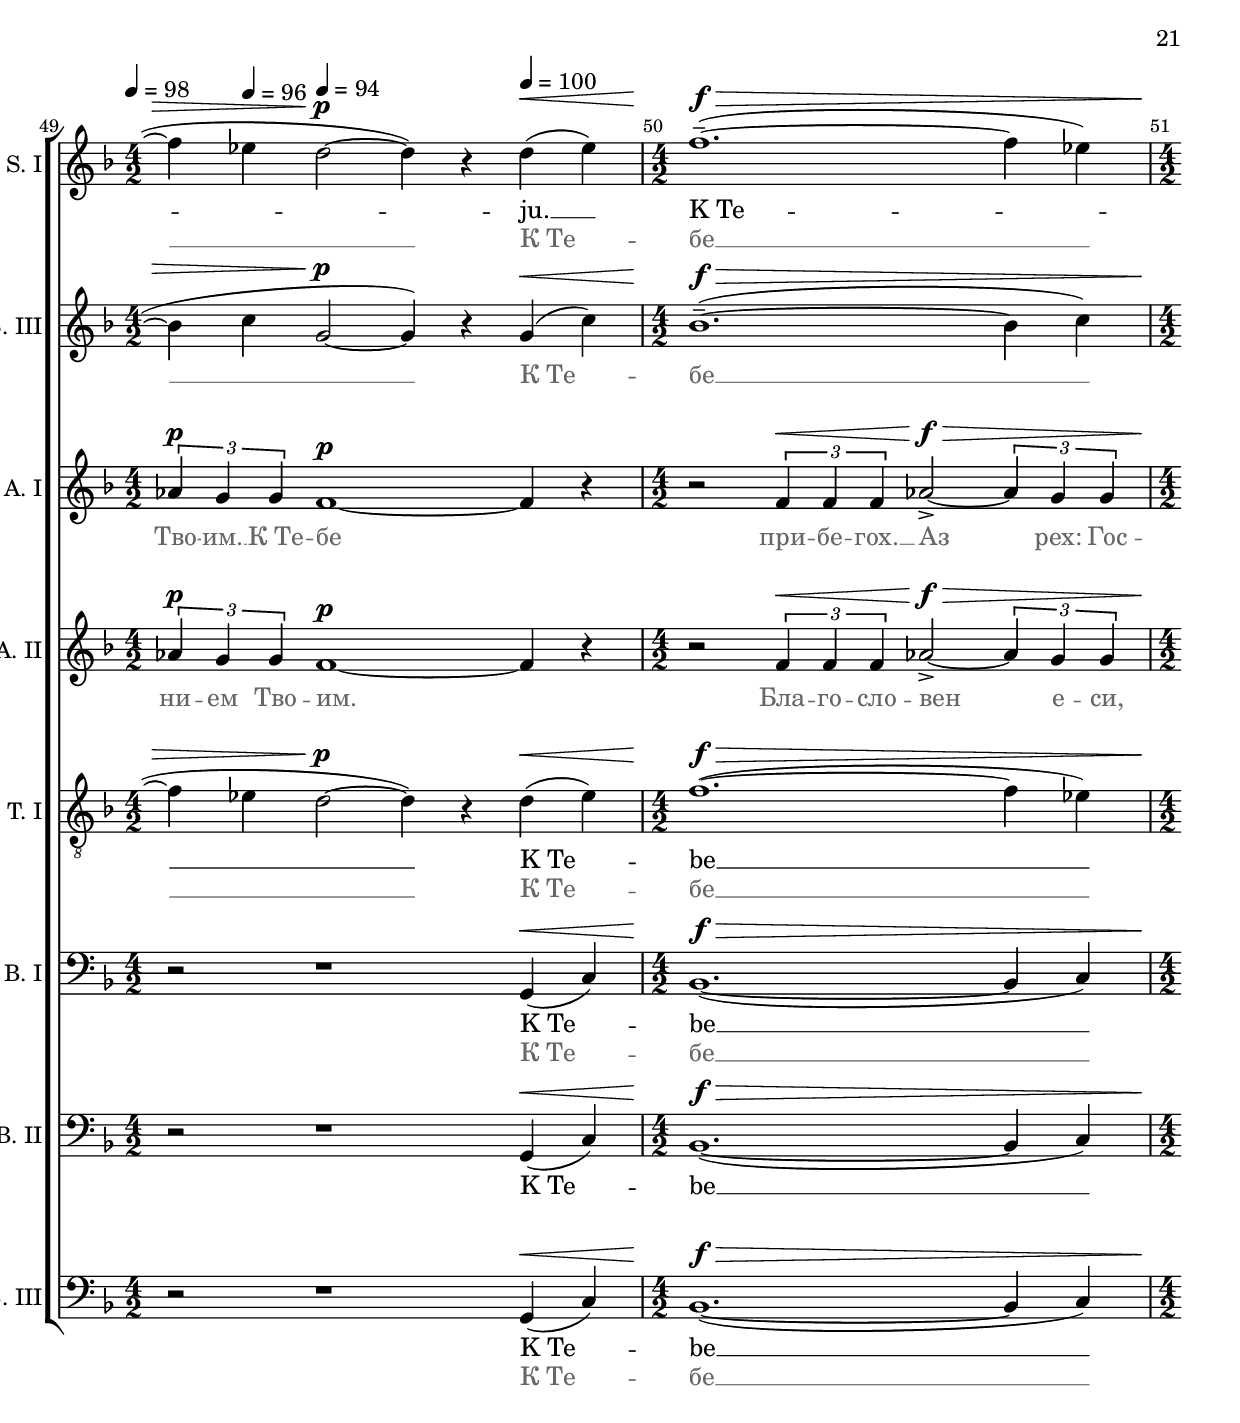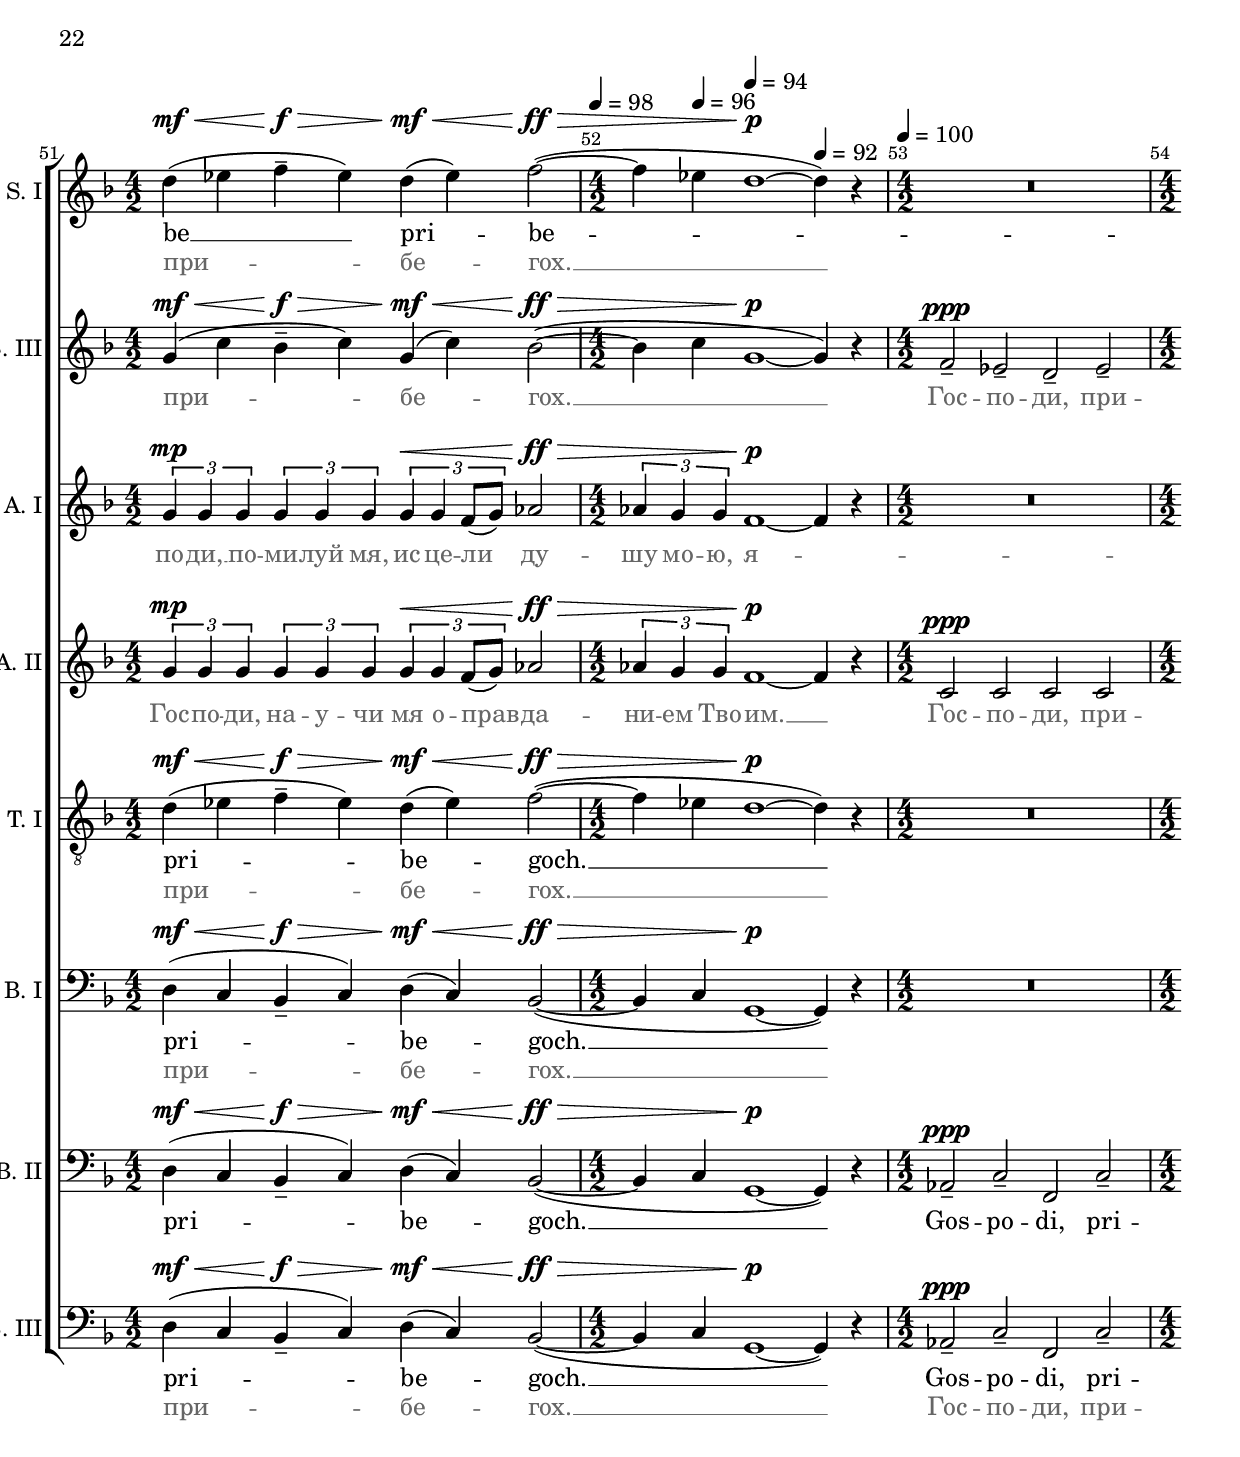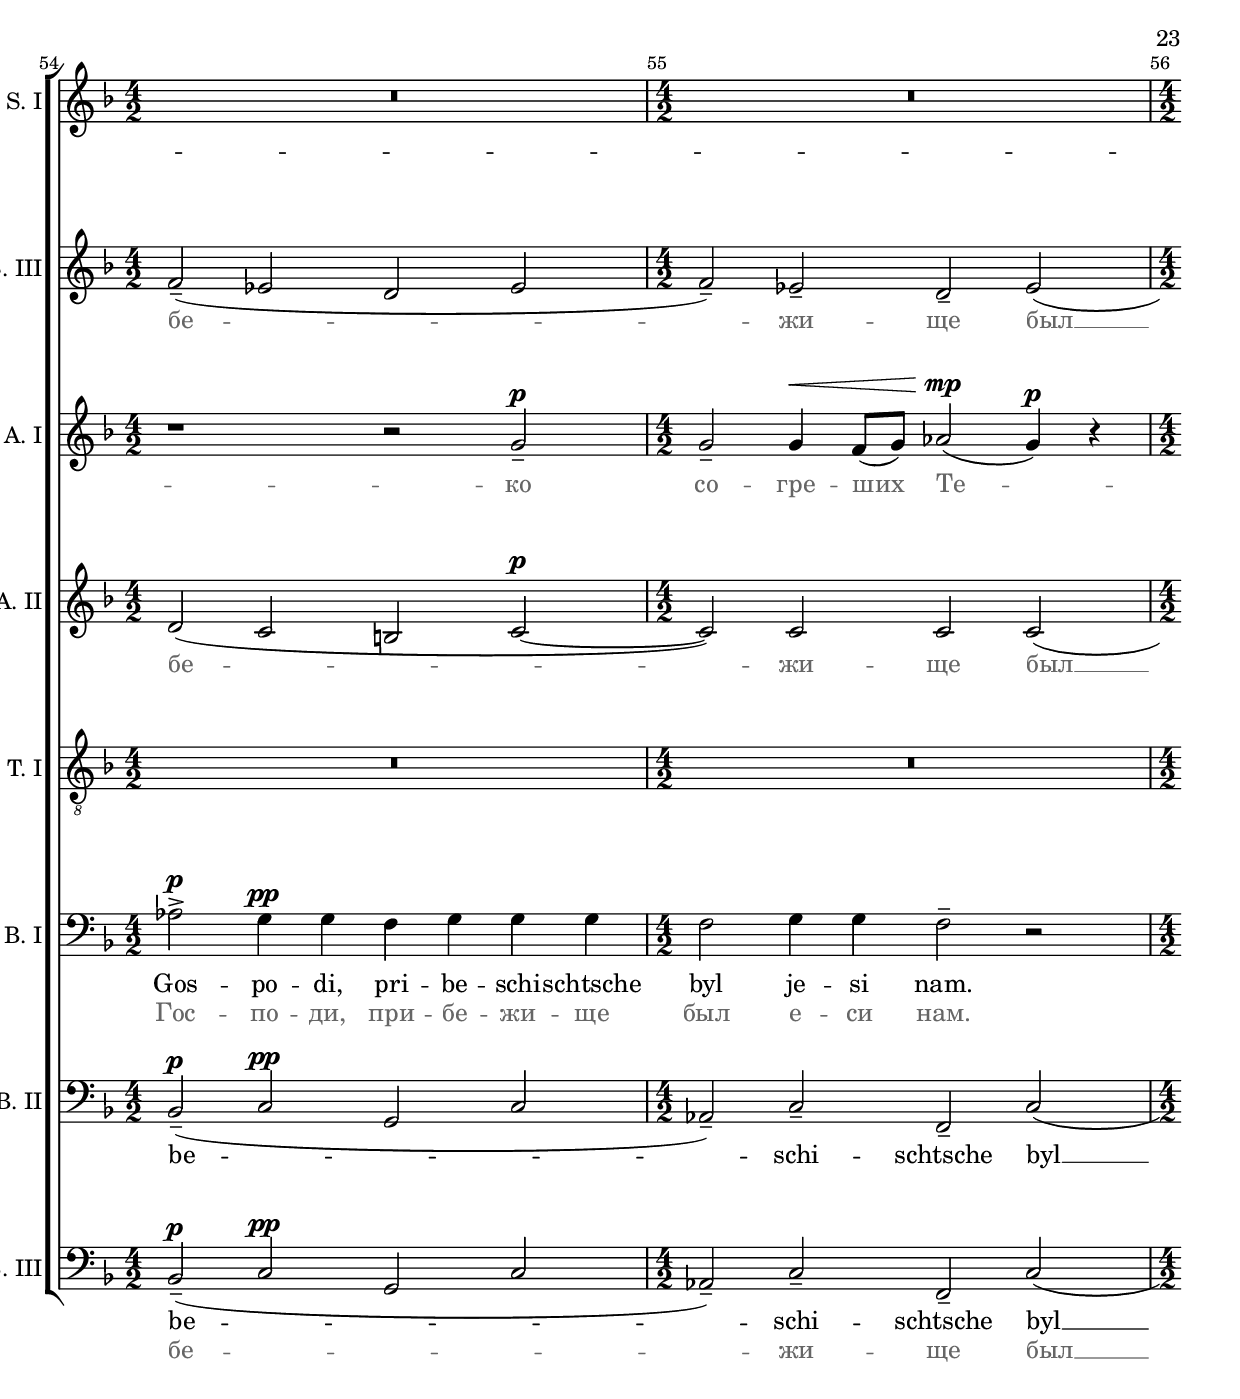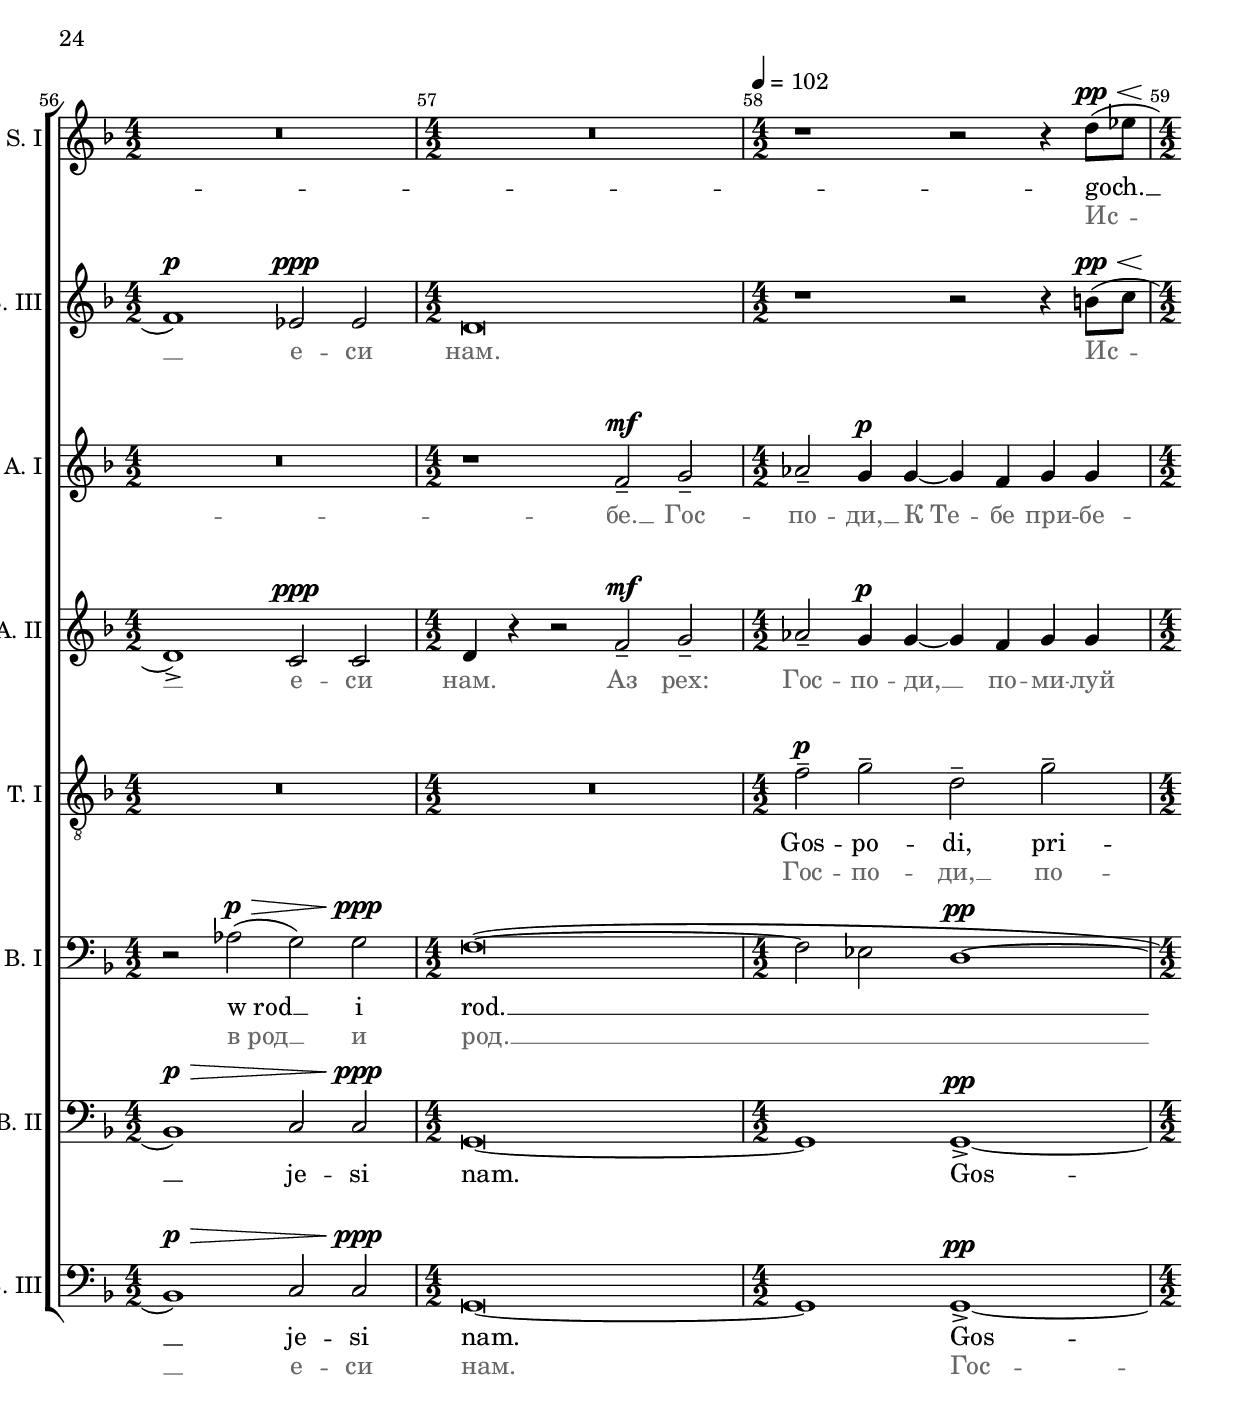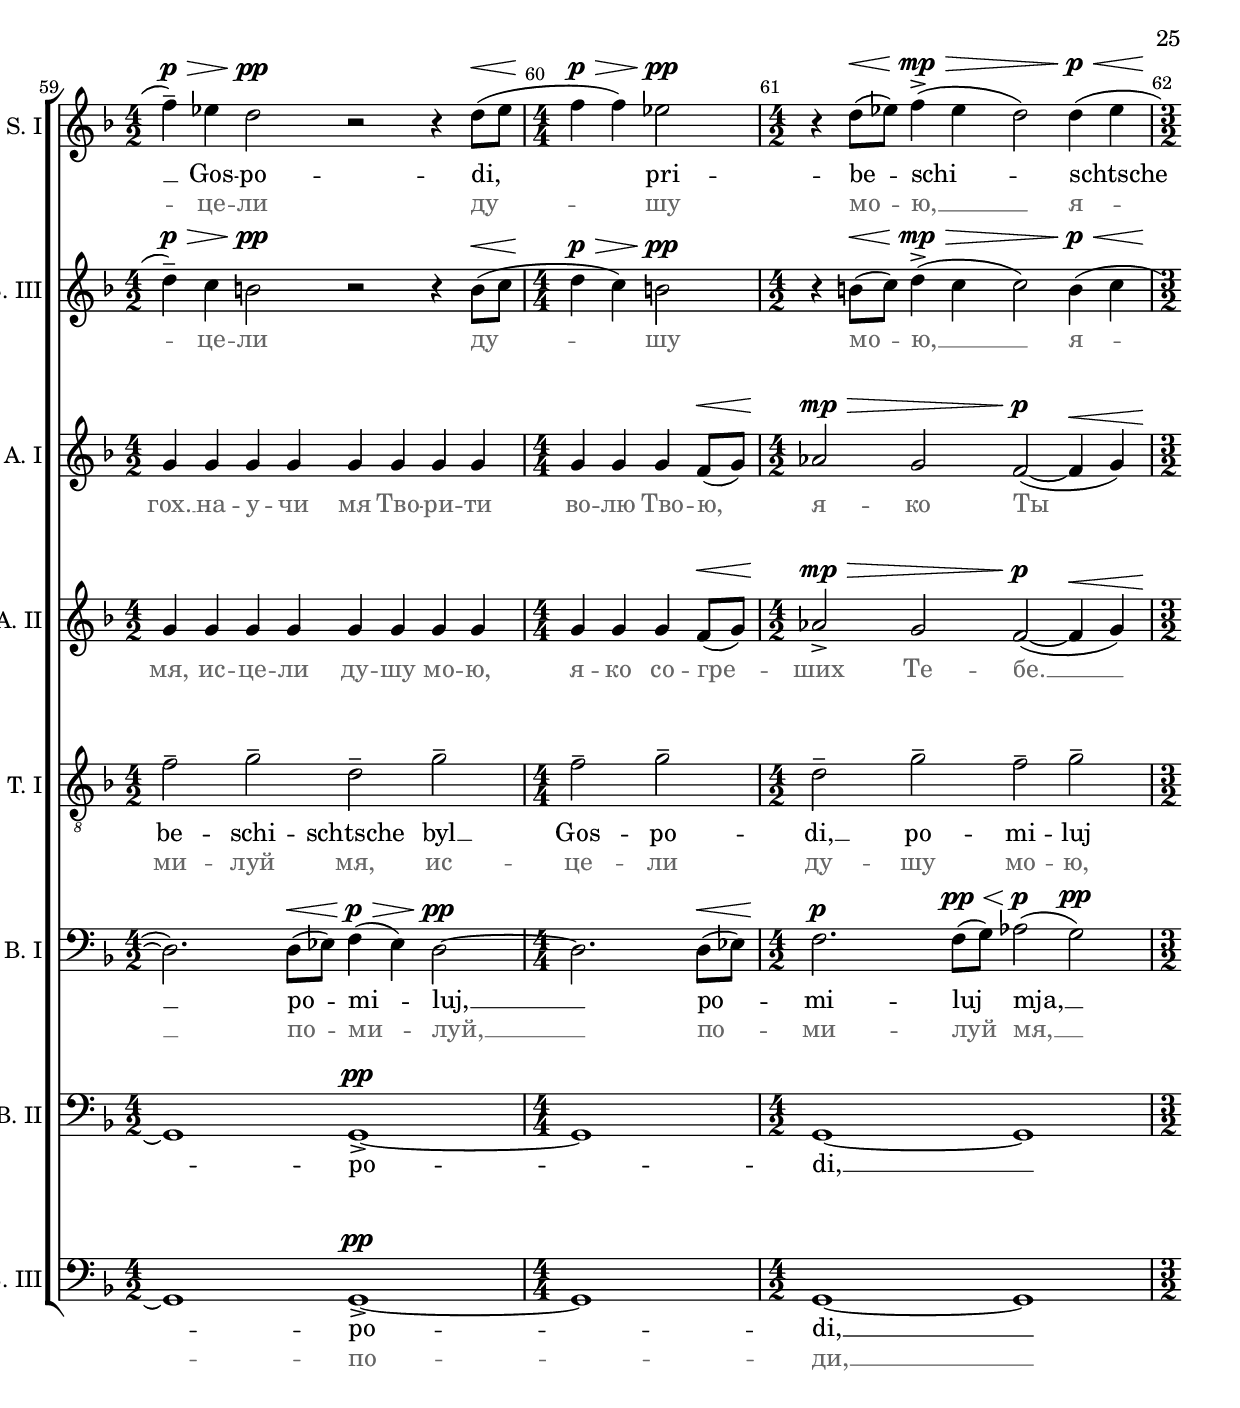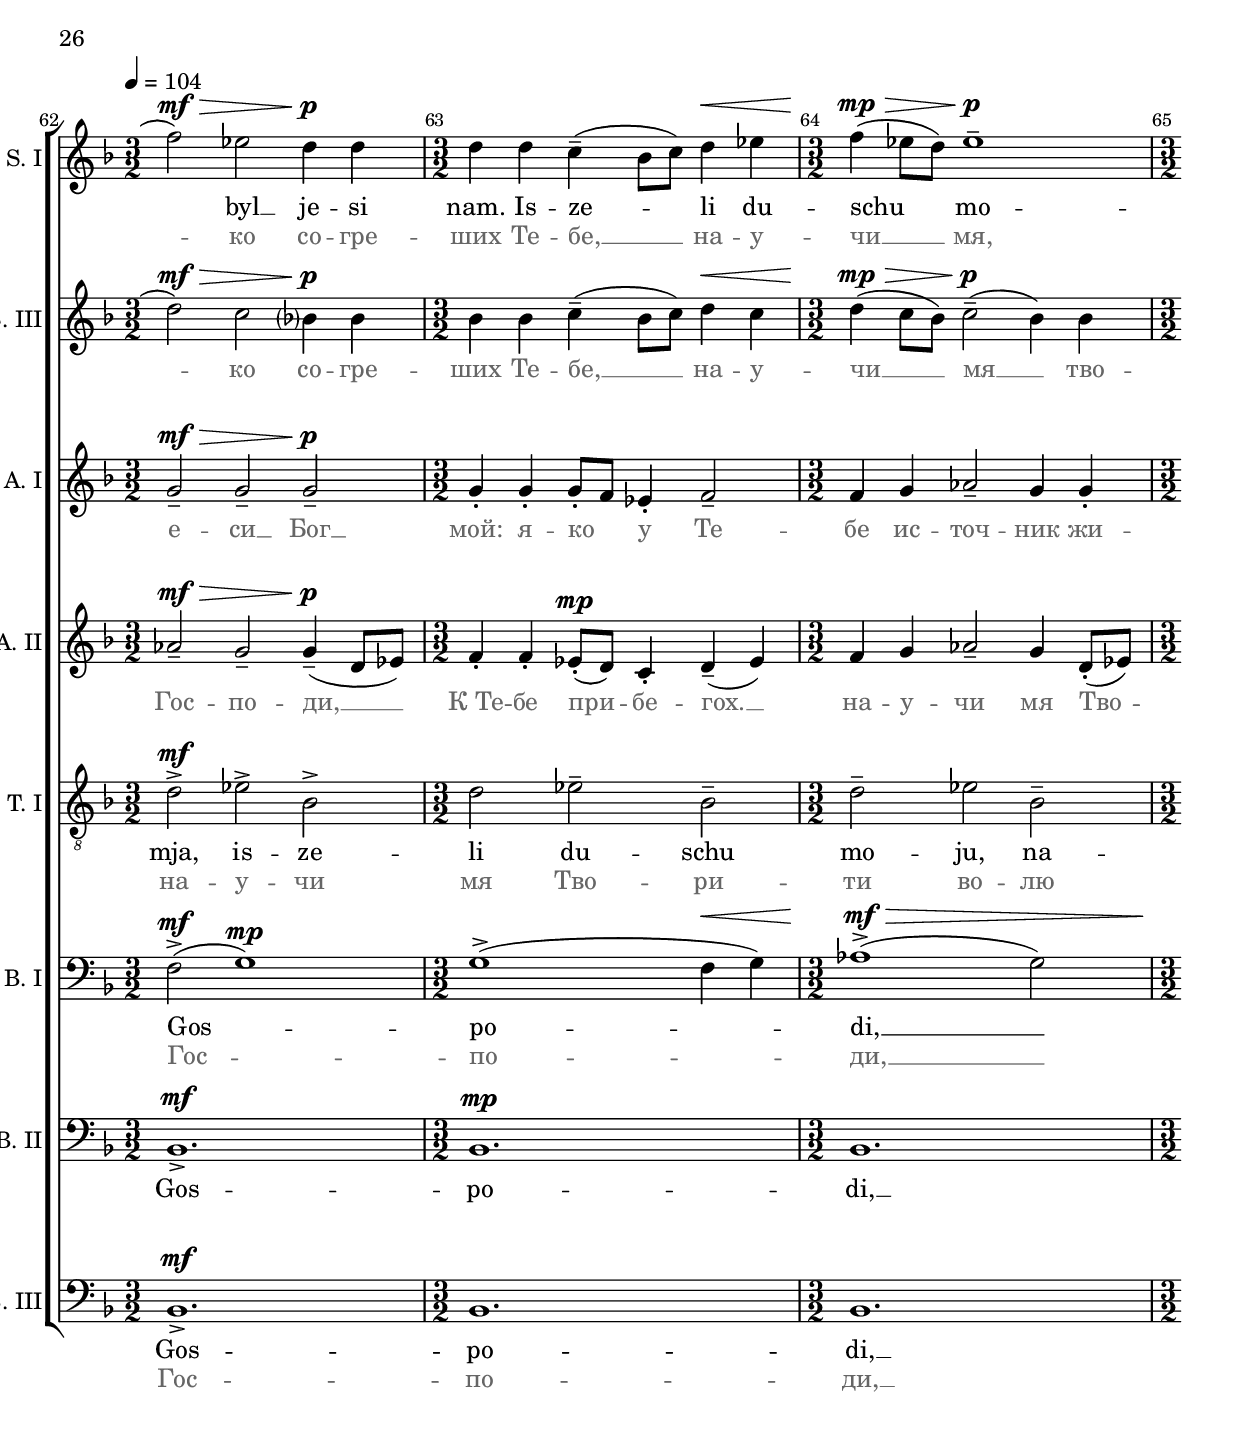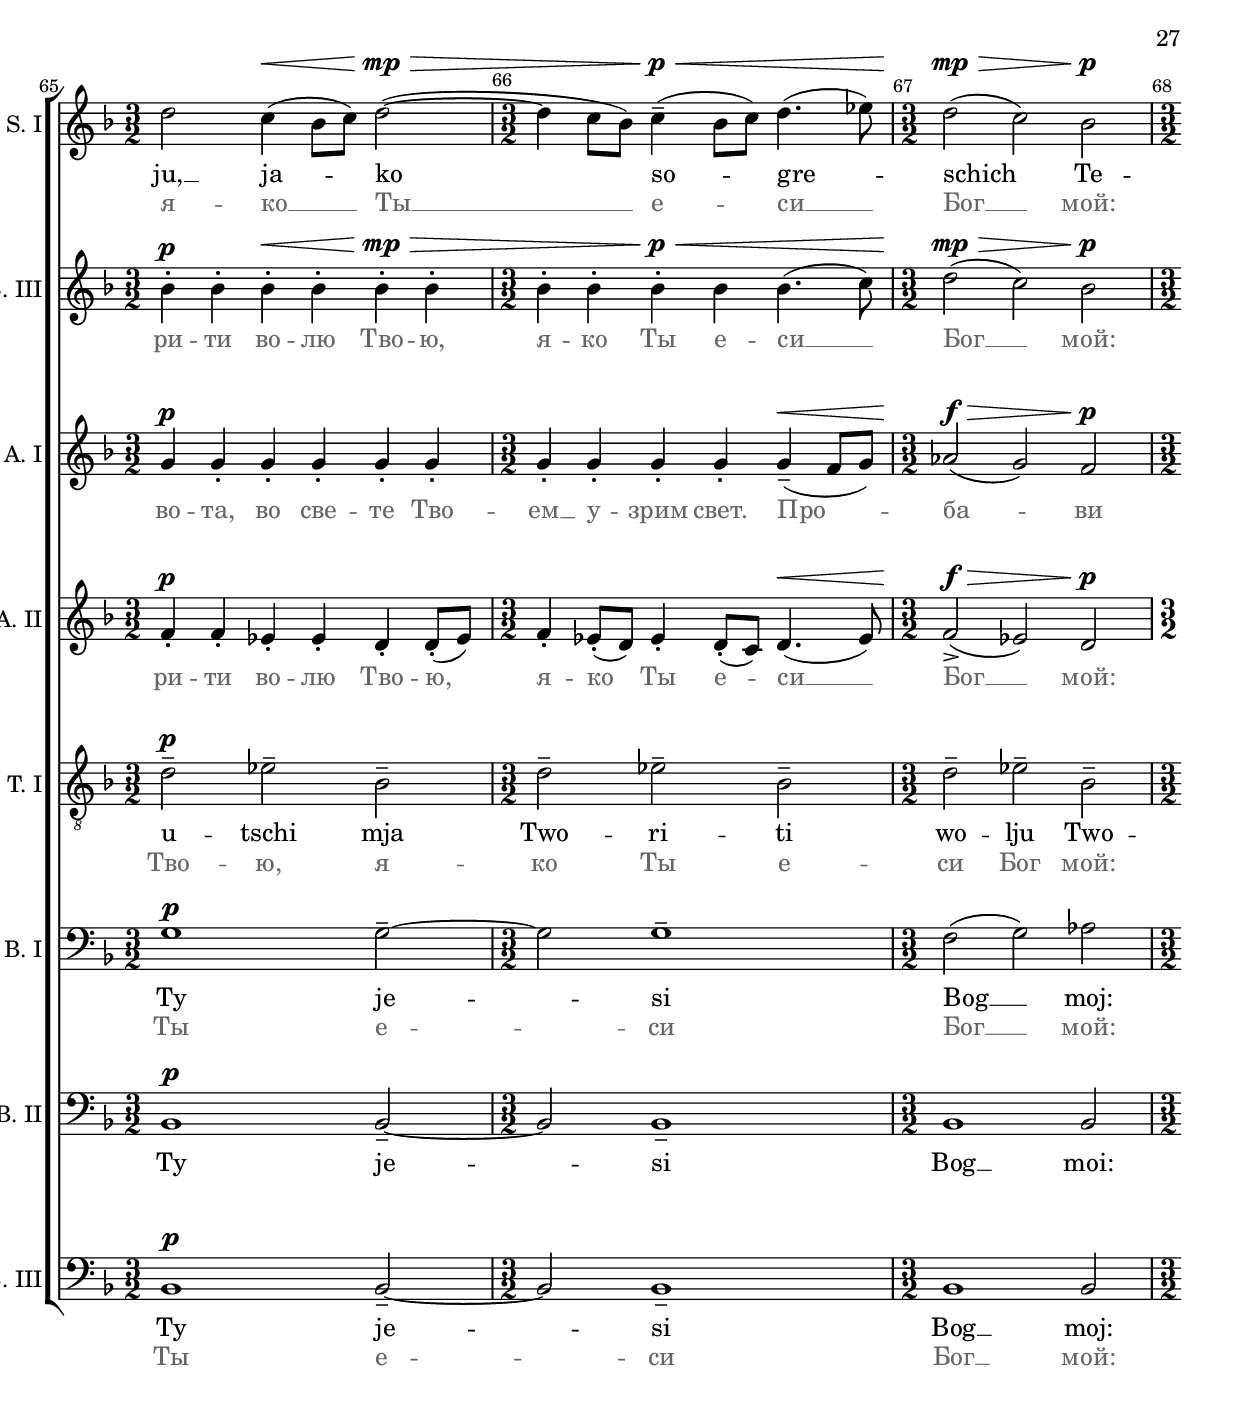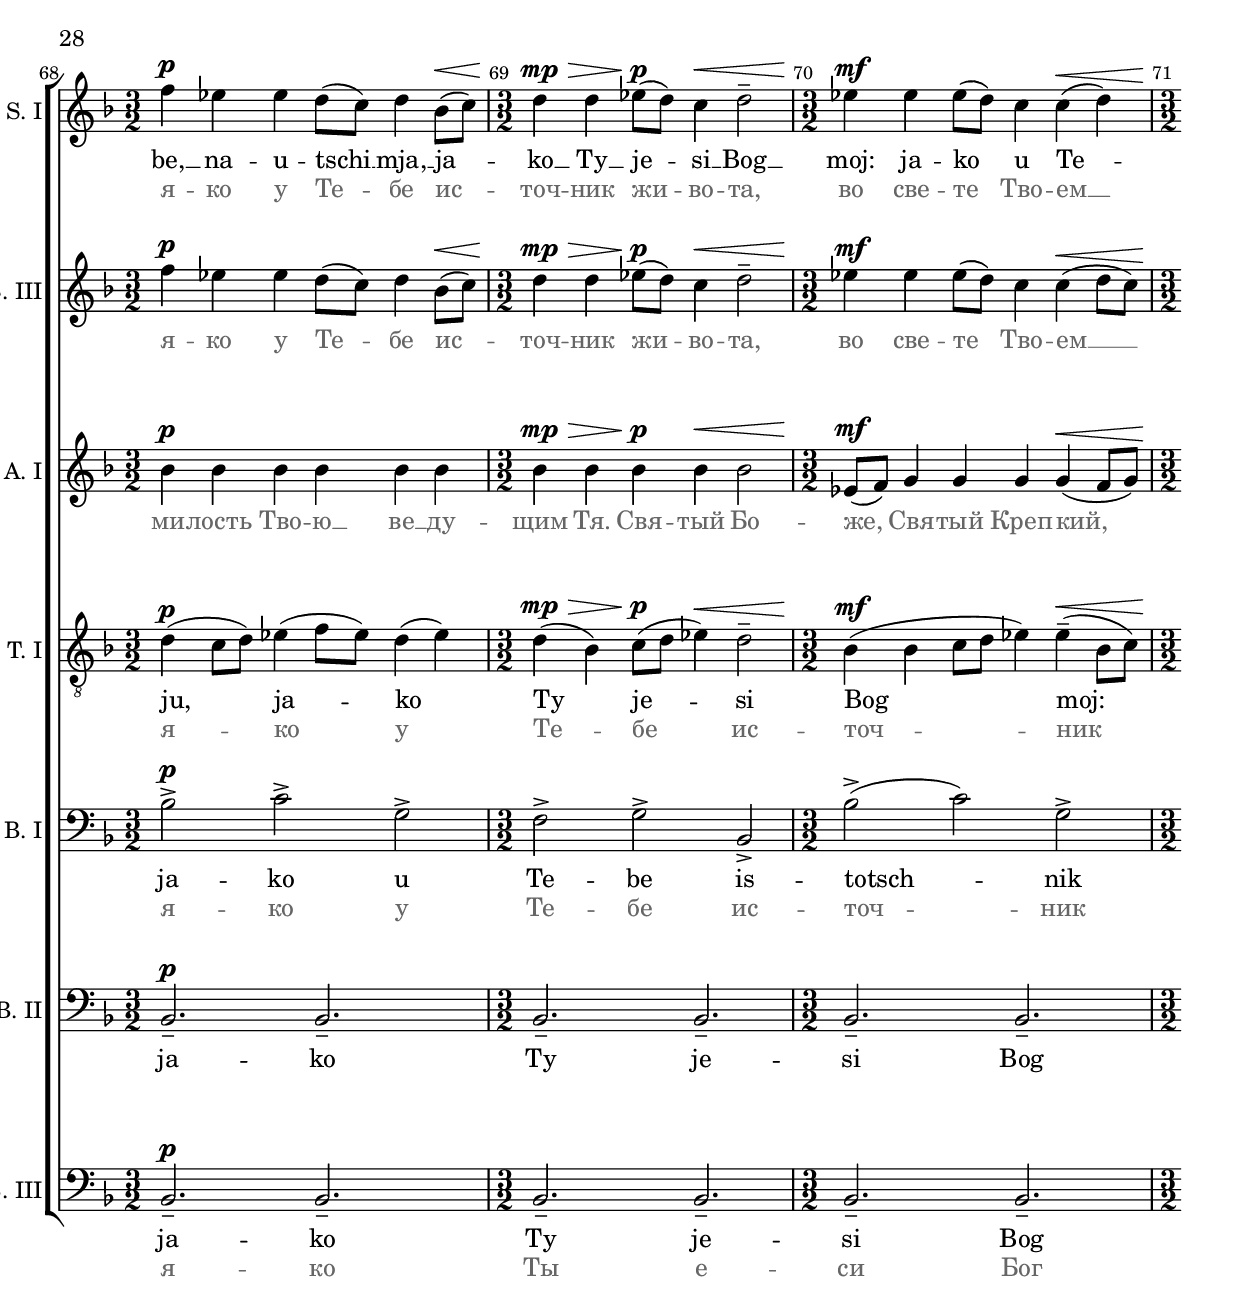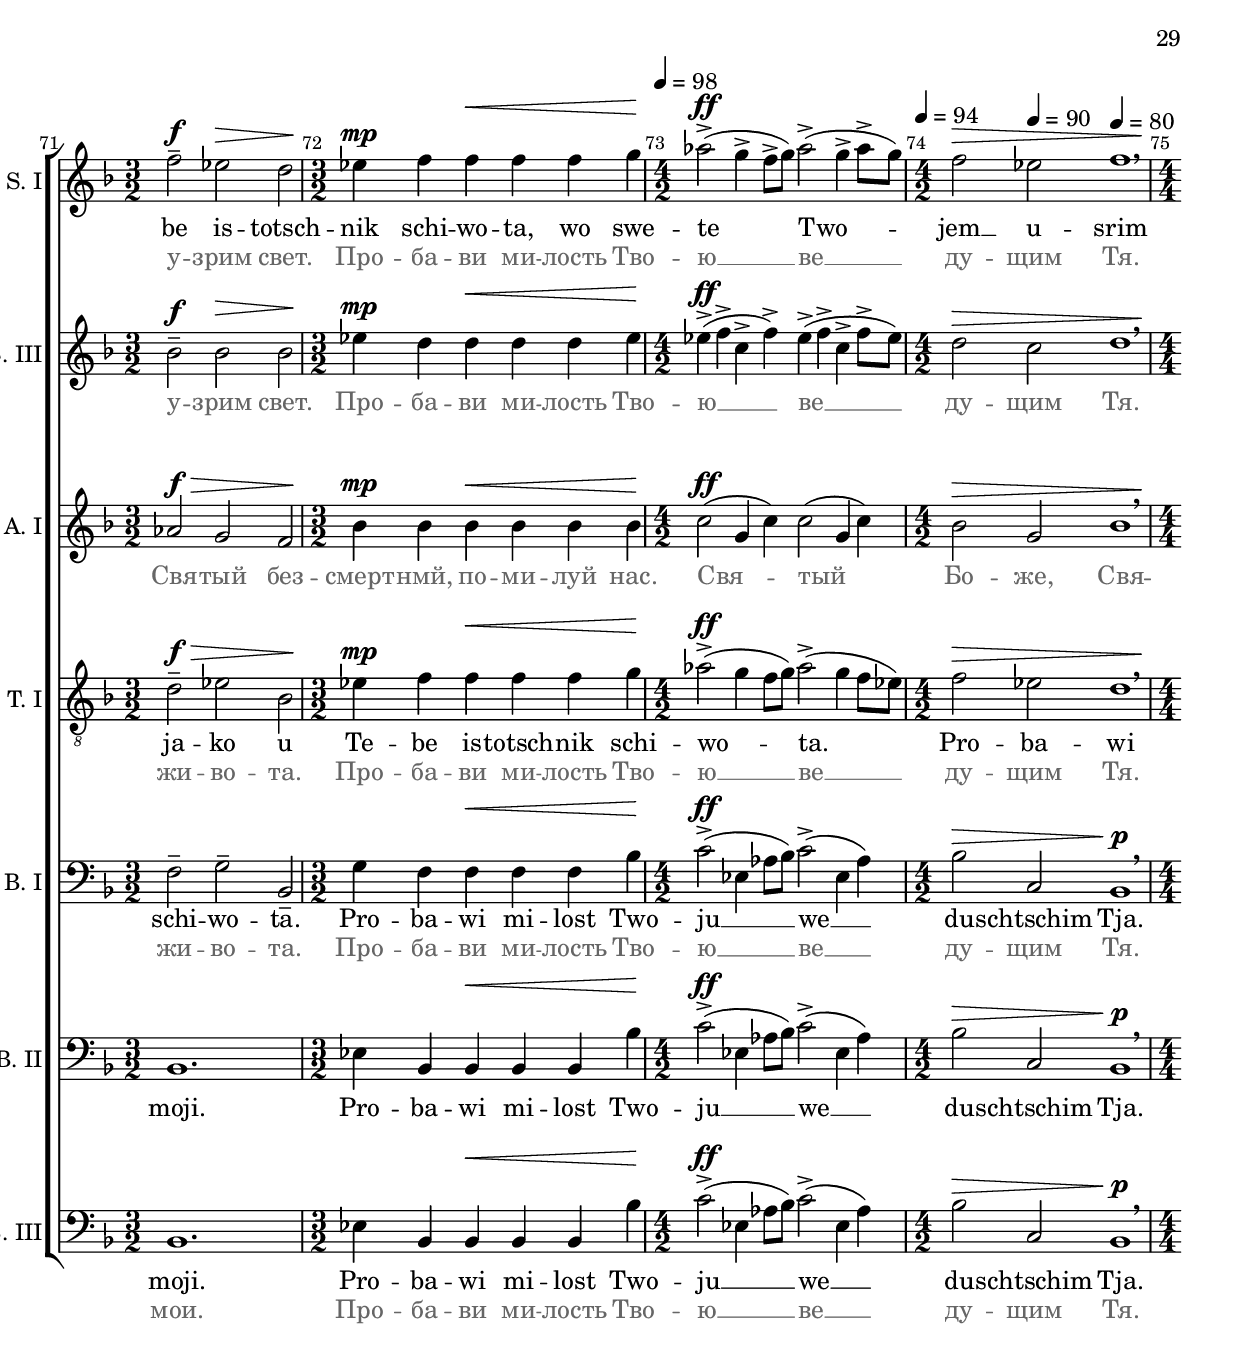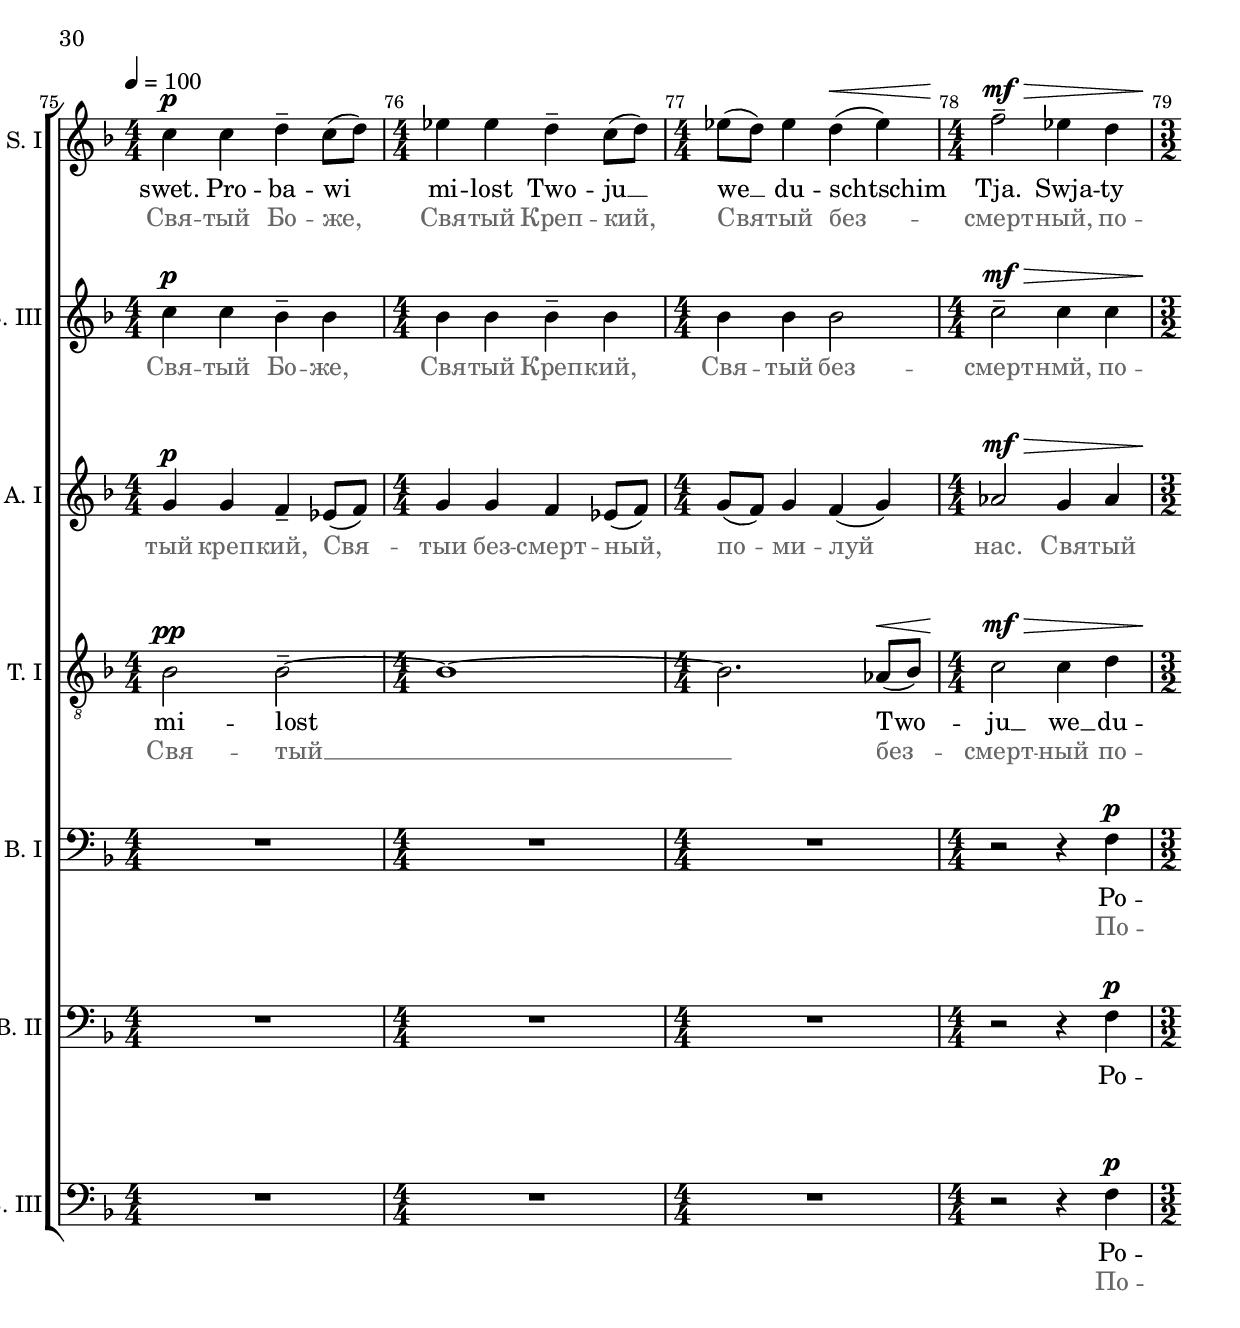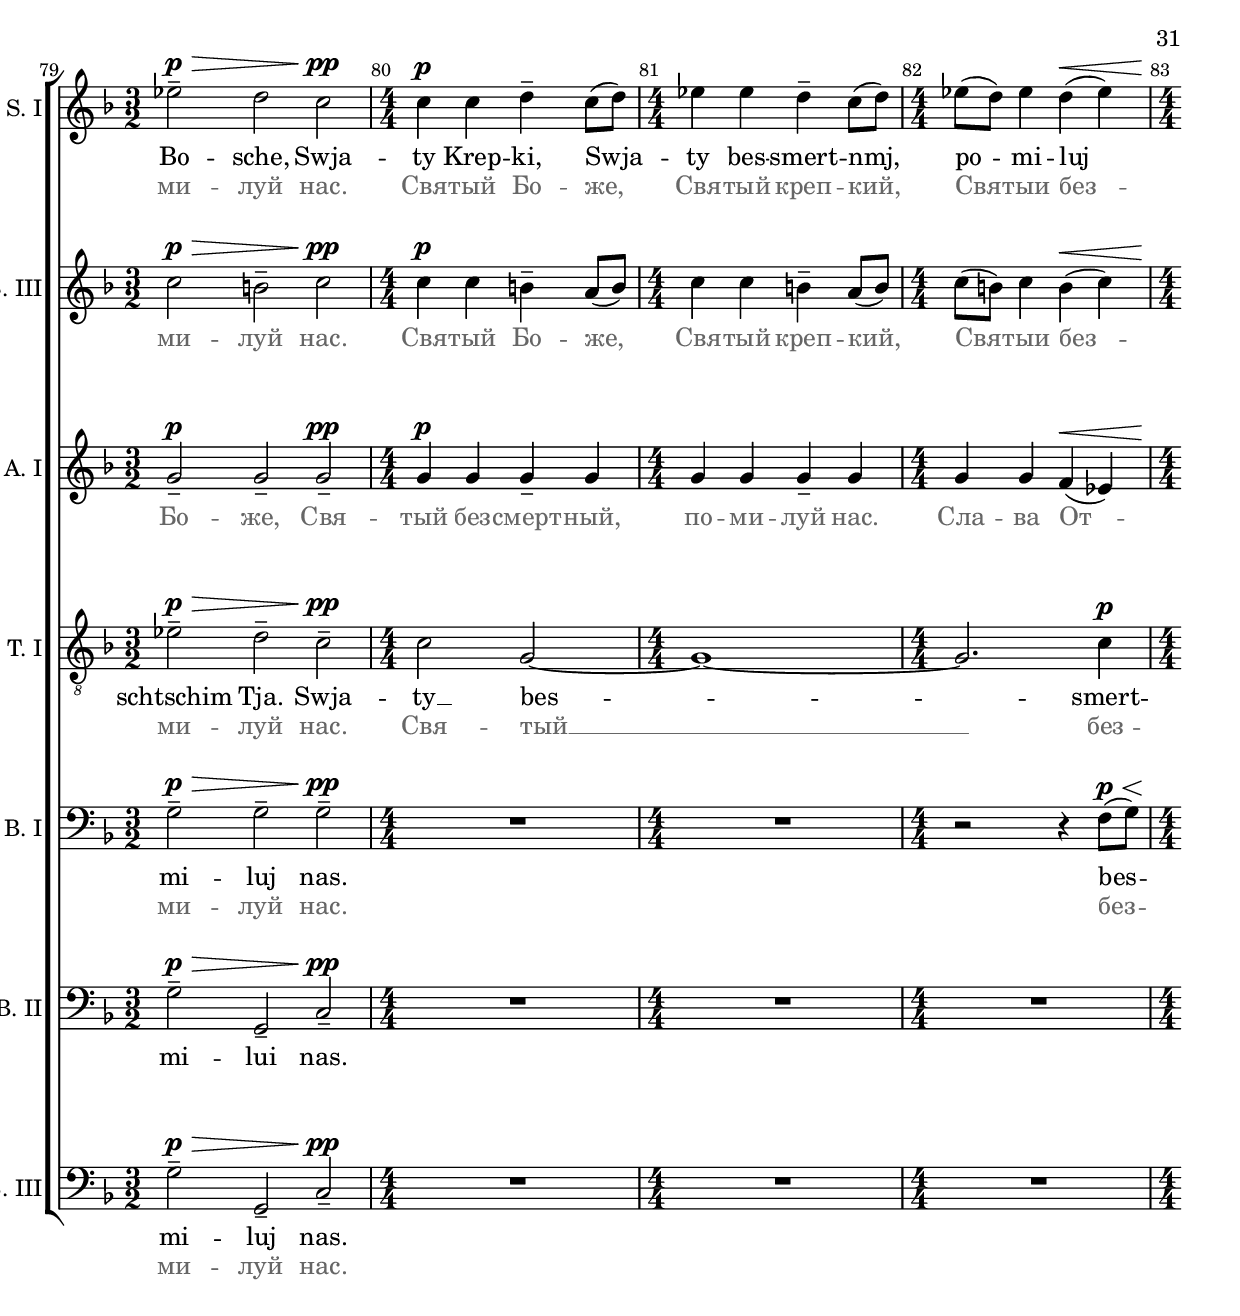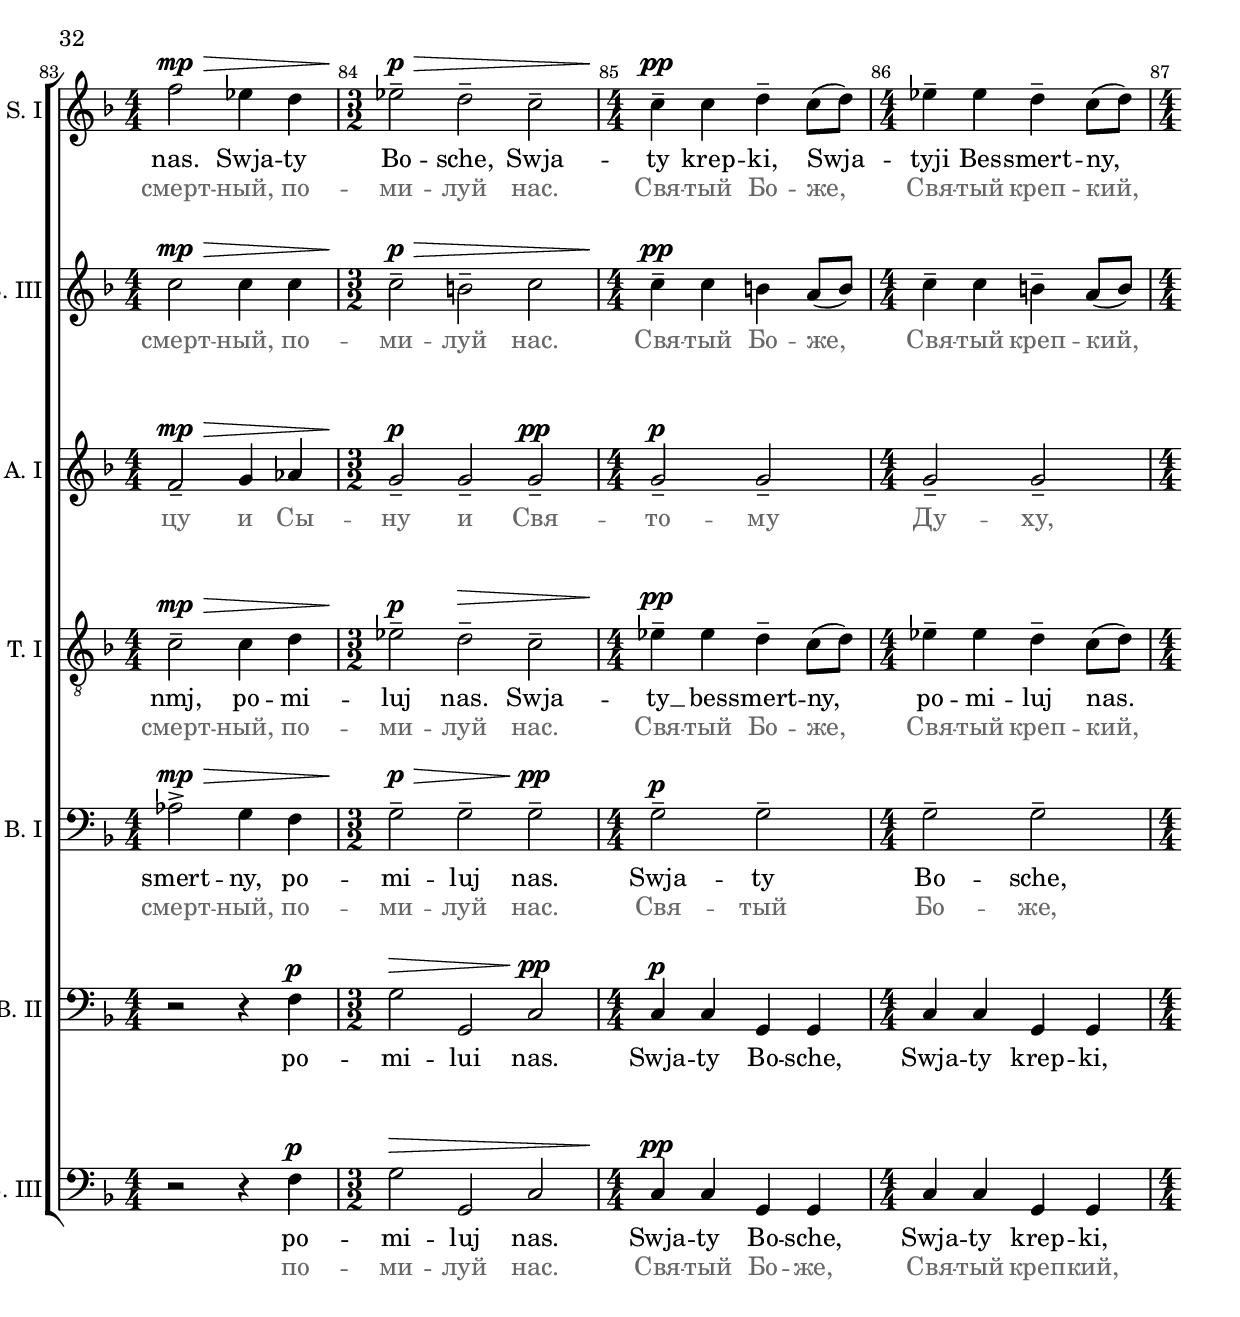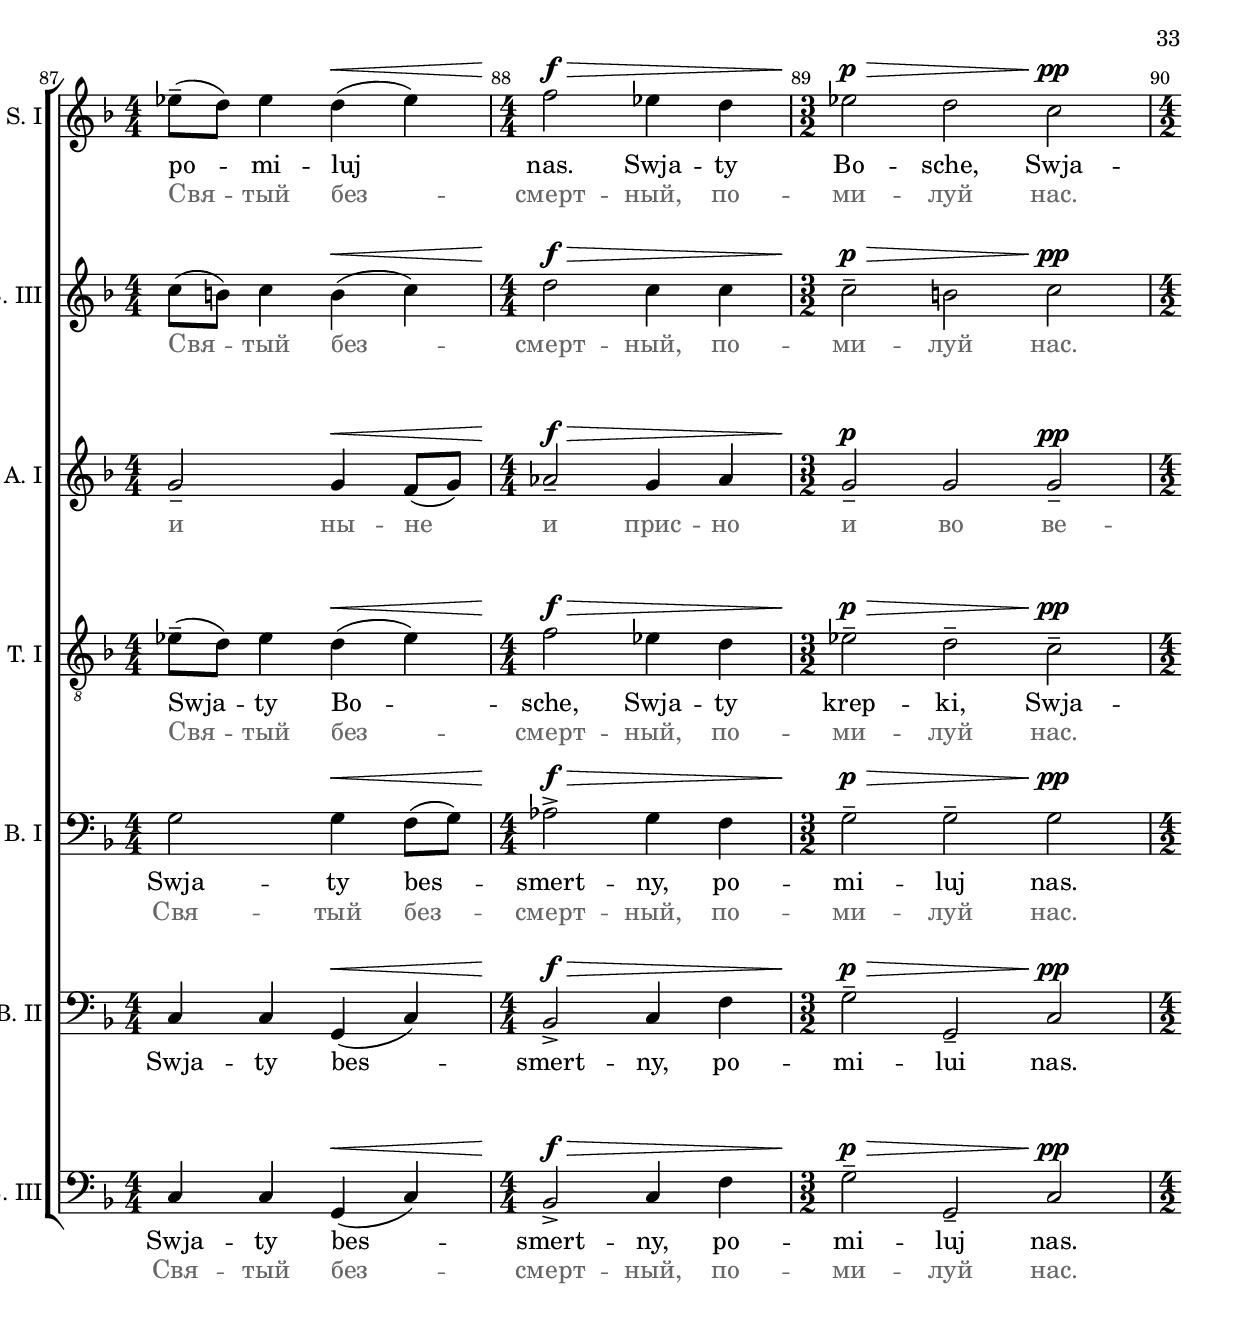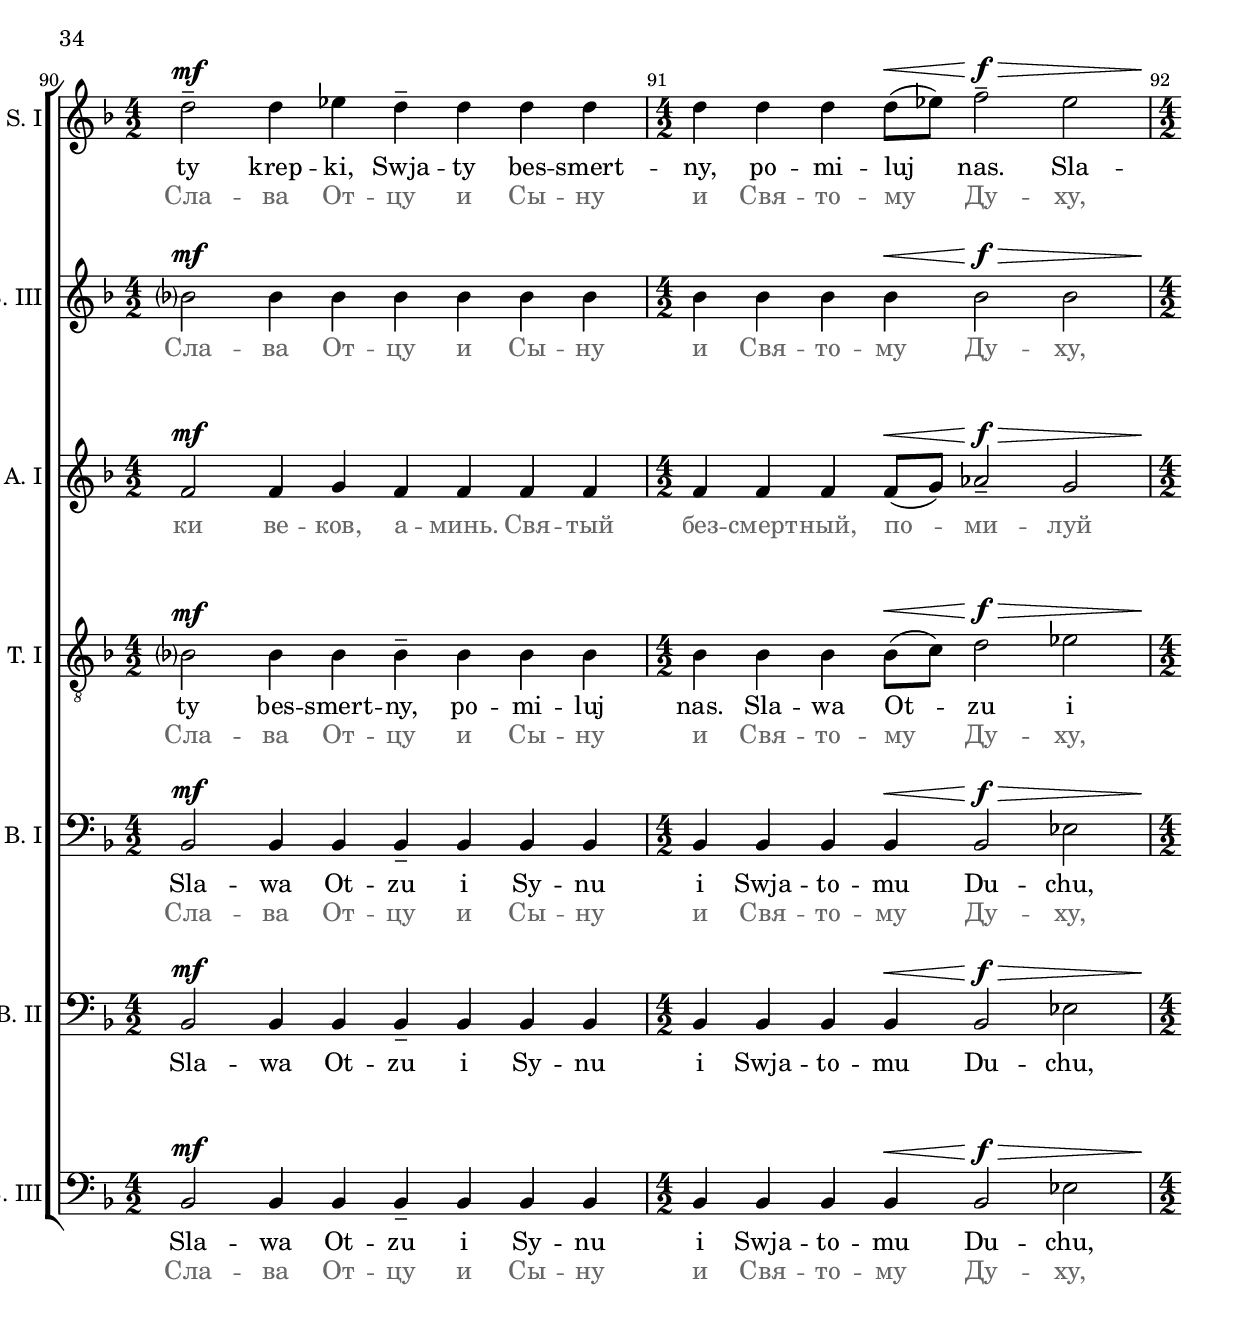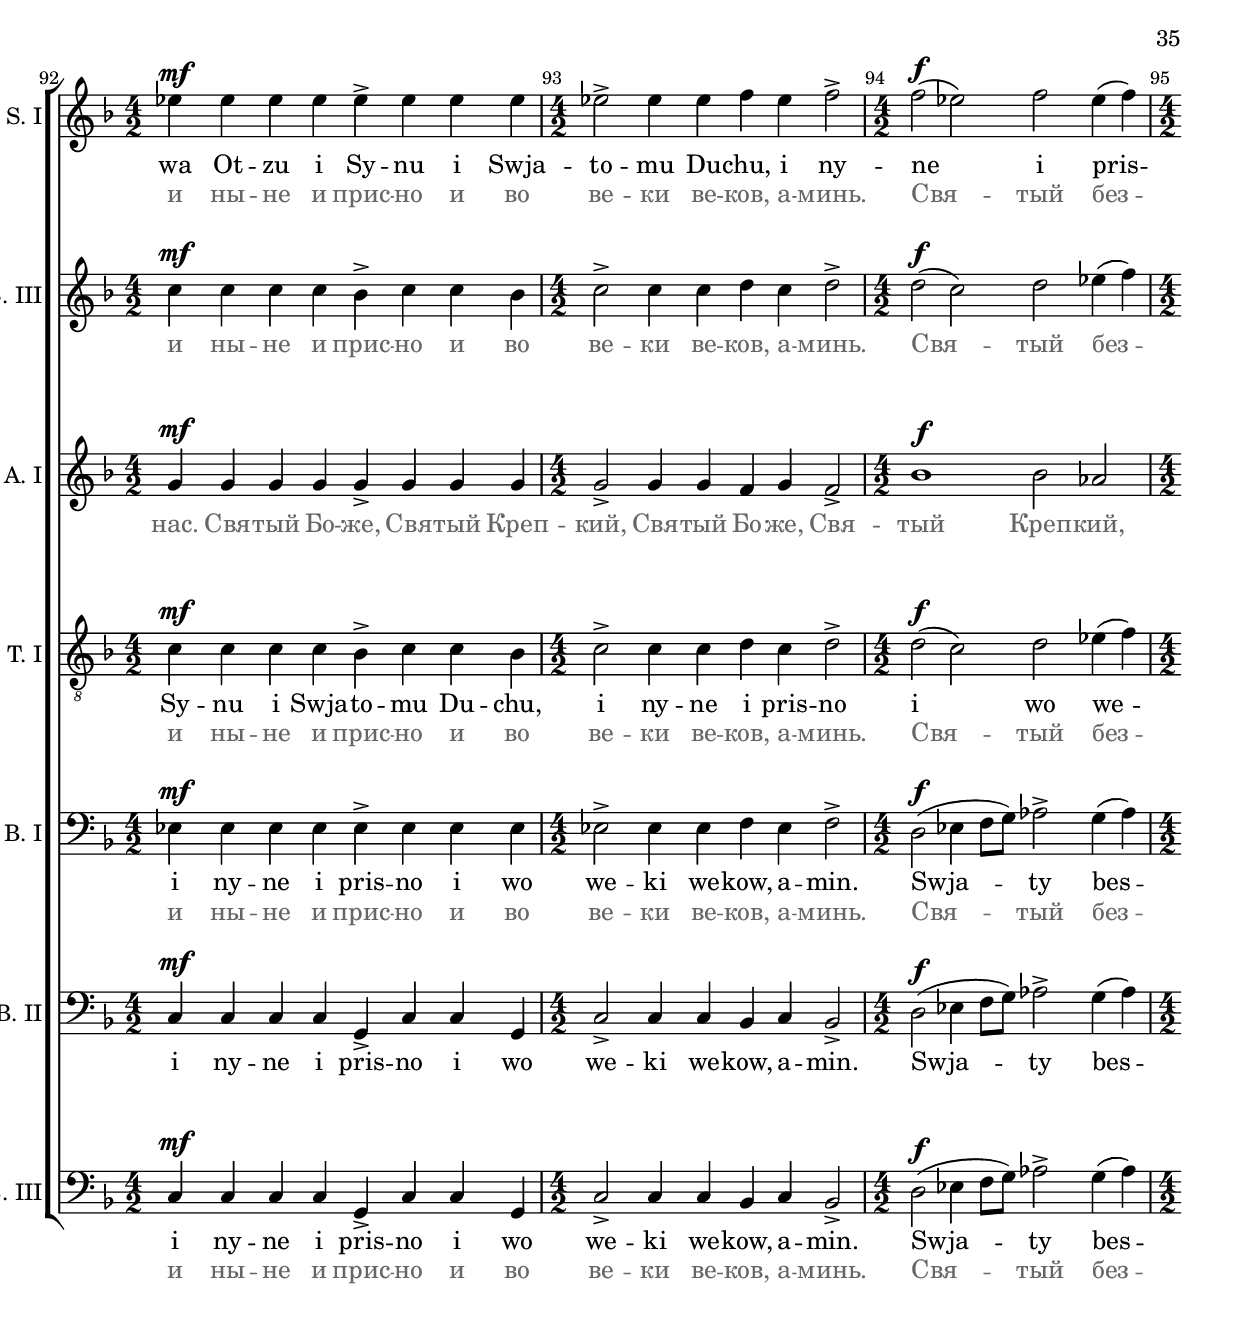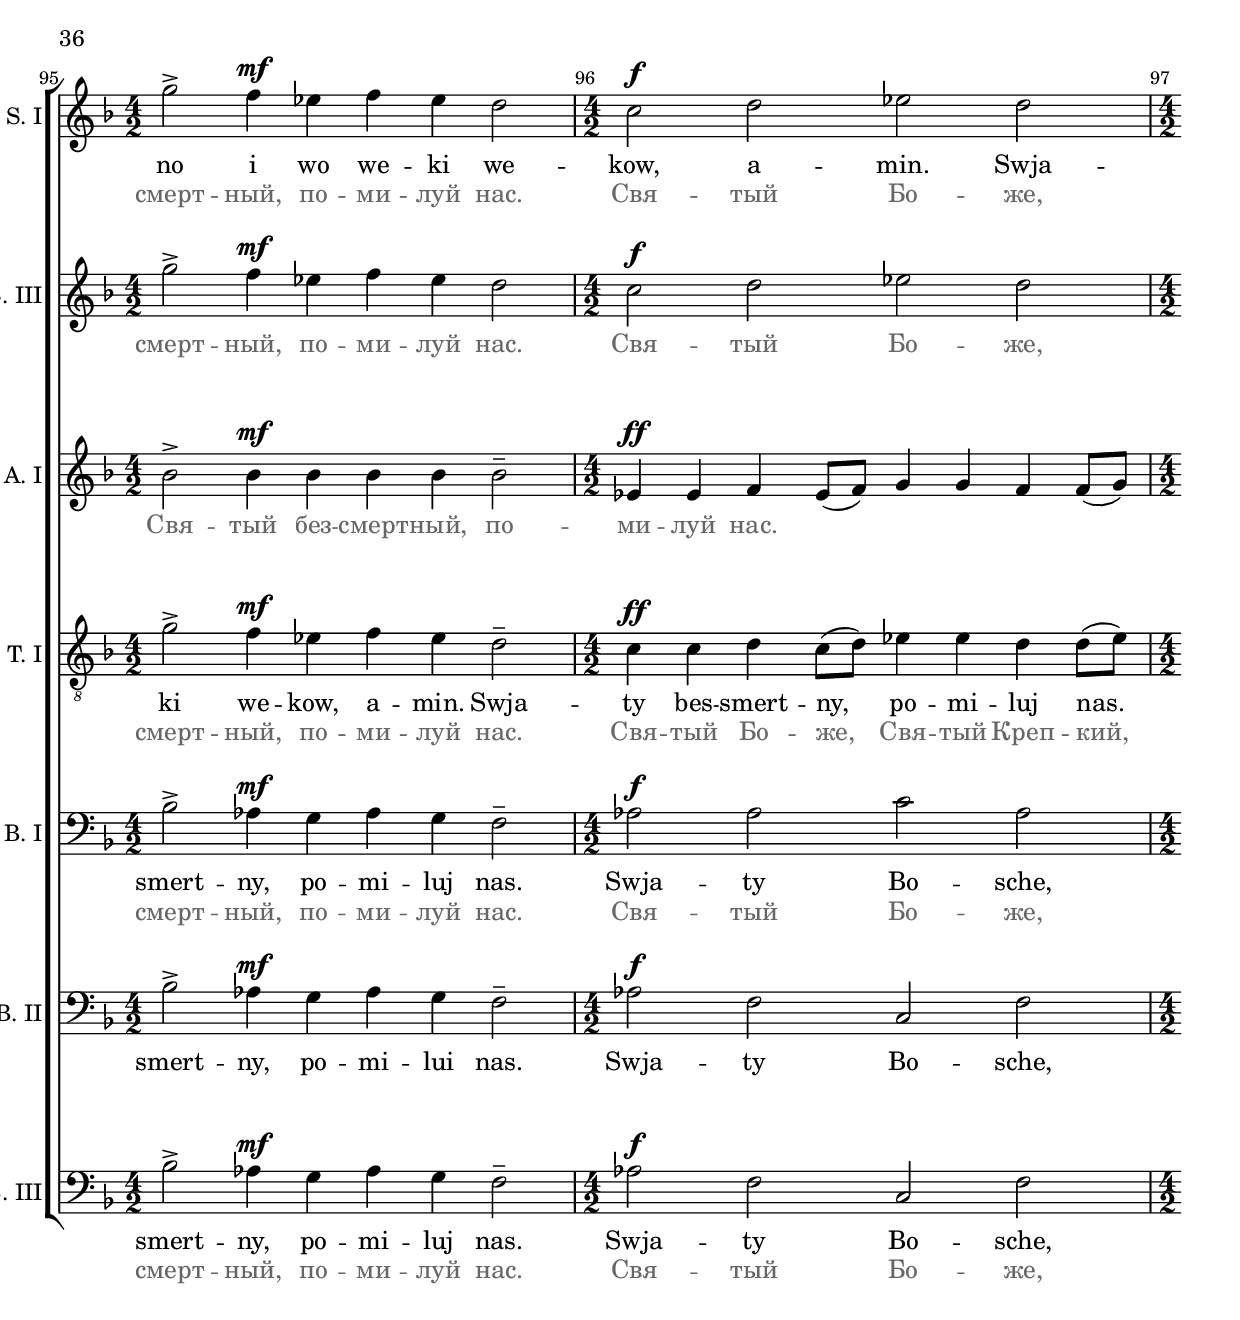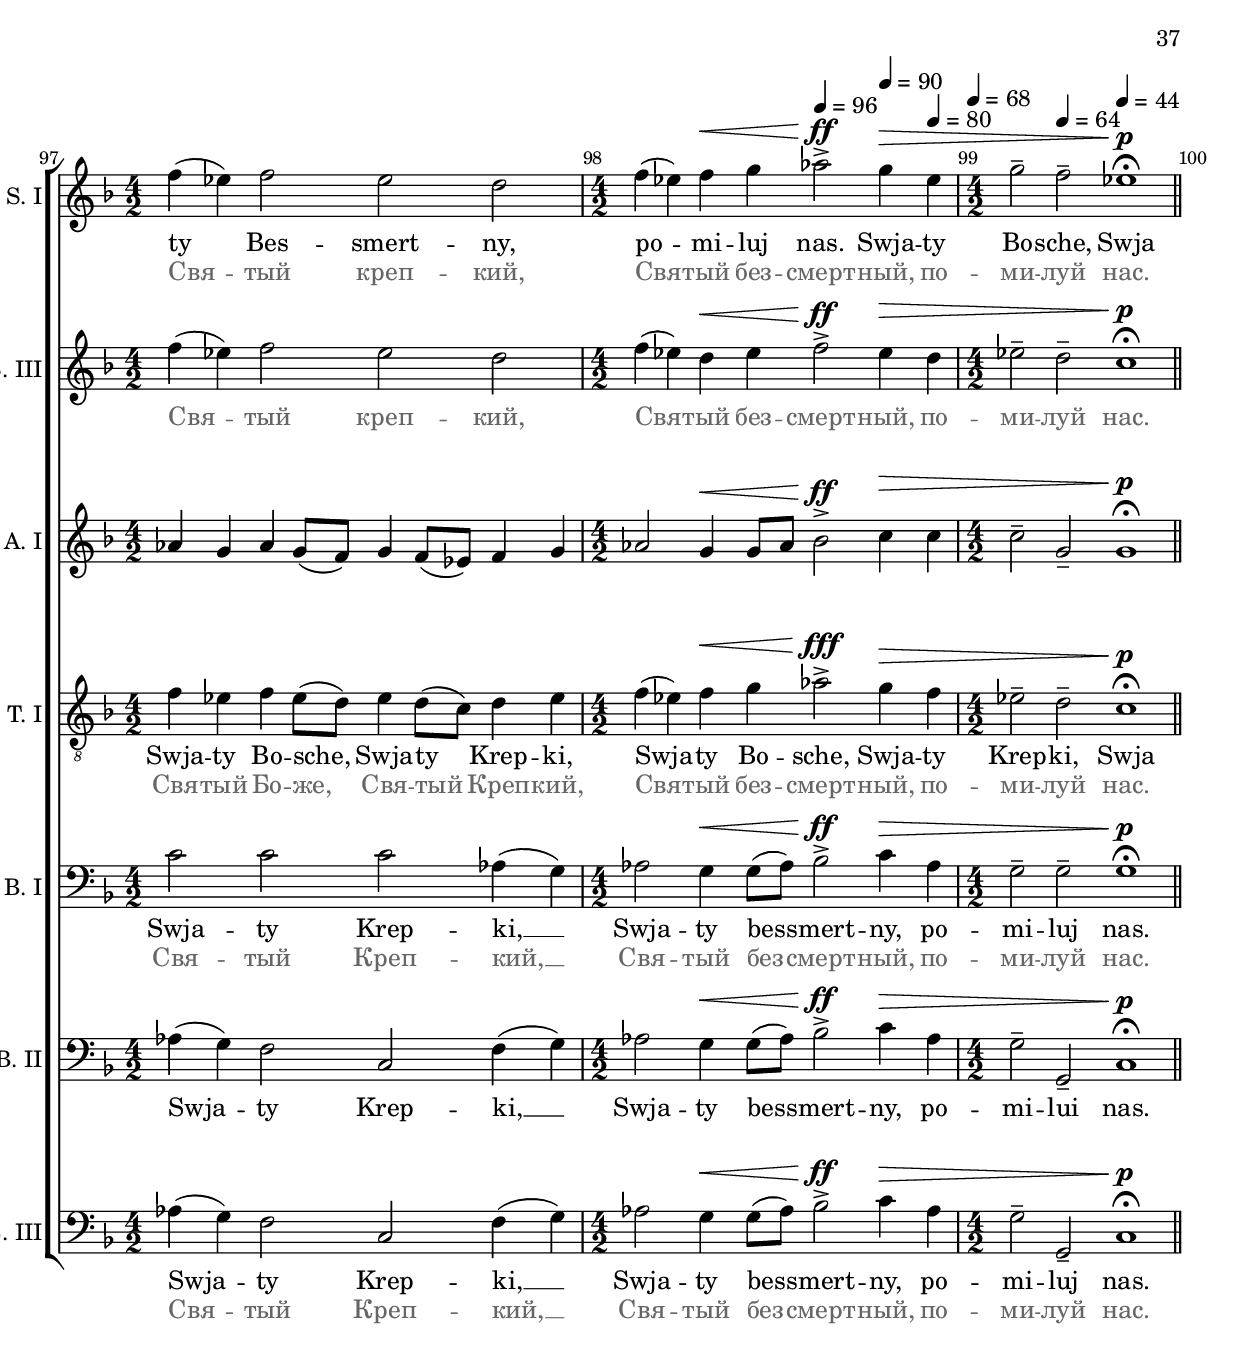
\version "2.16.2"

#(ly:set-option 'midi-extension "mid")

\header {
  title = "Title"
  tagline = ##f
}


\paper {
  #(set-paper-size "a4")
}

global = {
  \key f \major
  \numericTimeSignature
  \dynamicUp
  \autoBeamOff
  \accidentalStyle "modern-voice-cautionary"
  % \override Score.TimeSignature #'stencil = ##f
  \set Score.markFormatter = #format-mark-box-numbers
  \override Score.BarNumber #'break-visibility = #'#(#t #t #t)
}

midiGlobal = {
  \key f \major
  \numericTimeSignature
  \time 1/4  s4
}

greyText = {
  \override Lyrics.LyricText  #'color =  #(x11-color 'grey40)
  \override Lyrics.LyricHyphen  #'color =  #(x11-color 'grey40)
  \override Lyrics.LyricExtender  #'color =  #(x11-color 'grey40)
}

obreak = {}
opage ={\pageBreak}

\include "articulate.ly"

sopranoOneVoice = \relative c'' {
  \tempo 4=100
  \time 10/4 R4*10 |
  \time 8/4  R4*8  |
  \time 6/2  R2*6 |
  \time 6/2  R2*6 |
  \time 6/2  c2 \p -- es2 bes2 -- es2 d2 -- c4 c4 |
  \time 4/2  bes2-- \> c2 bes4 \pp r4 r2 |

  \opage %2
  \time 6/2  R2*6 |
  \time 6/2  R2*6 |
  \time 8/2  es1 -- \pp  bes4 r4 r2 r1 r1 | % 4
  \time 5/2  R2*5 |
  \time 4/2  R2*4 | % 6
  \time 9/2  bes4 \mf \< ( c4 ) d4 d4 \f d8 ( [ c8 ] bes4 ) c2 \mf \<
  c8  ( [ d8 ] es4 ) d4 \f d4 d8 \> ( [ c8 ] bes4 ) c2 \mf d4 ( es4 |

  \opage %3
  \time 8/2  f2 ) \f  es2 es2-- d4 c4 d8 \> ( [ c8 ] bes4 c1 ) bes4 \mf \< c4 |
  \time 7/2  d4 \f \> ( -- c4 c2 \mf ) c2 \f \> -- bes2 ( ~ bes1  c2 ) |
  \time 9/2  bes1  \p\< c2 c2\mf \> bes1. as1( \pp    | % 5
  \time 10/2 g1 ) r\breve r\breve | % 6
  \time 5/2  r\breve \tempo 4=90 f4 ( \p \< g4 |

  \opage %4
  \time 14/2 as4 ) \mp \> -- g4  g4 f4  as2  -- g2 f2 ( -- g2 ) 
  \tempo 4=88 as4 \pp \tempo 4=86  g4 \tempo 4=84 as4 \tempo 4=82 g4 \tempo 4=76 as1 -- 
  \tempo 4=100   es'2-- \p \< es2-- es2-- es2-- \bar "" \set Staff.currentBarNumber = #18
  \time 7/2  es2 es1 \ff \tempo 4=98 es4 ( \tempo 4=96 d4 \tempo 4=94 c2 ) \tempo 4=92 bes2 \p \fermata r2 | \set Staff.currentBarNumber = #19
  \time 4/2  \tempo 4=100 r4 d4 \pp d2 -- d4 d4 d4 d4 \bar "!" \set Staff.currentBarNumber = #19
  \time 3/2  d4 d2 -- d4 d4 d4 \bar "!" \set Staff.currentBarNumber = #19
  \time 3/2  d4 d4 d4 d4 d4 d4 \bar "!" \set Staff.currentBarNumber = #19
  \time 4/2  d4 \p \> d4 d4 \pp d4 d1 \mp \bar "!" \set Staff.currentBarNumber = #19
  \time 6/2  d1 \p ~ d1. d2 \pp \bar "|" \set Staff.currentBarNumber = #20

  \opage %5
  \time 2/2  c2 c4 \pp c4 \bar "" \set Staff.currentBarNumber = #20
  \time 2/4  c4 c4 \bar "!" \set Staff.currentBarNumber = #20
  \time 4/4  c4 c4 c4 c4 \bar "!" \set Staff.currentBarNumber = #20
  \time 4/4  c4 c4 \< c4 c4 \bar "!" \set Staff.currentBarNumber = #20
  \time 4/4  c2.-- \mp \> c4 \p \bar "!" \set Staff.currentBarNumber = #20
  \time 4/4  c4 c4 c4 c4 \bar "!" \set Staff.currentBarNumber = #20
  \time 4/4  c1 \p \> -- \bar "!" \set Staff.currentBarNumber = #20
  \time 4/2  c1 \pp ~ c2 \! c2 \pp | \set Staff.currentBarNumber = #21
  \time 4/4  bes2.-- bes4 \bar "!" \set Staff.currentBarNumber = #21
  \time 4/4  bes4 bes4 bes4 bes4  \bar "!" \set Staff.currentBarNumber = #21
  \time 4/4  bes2-- bes4 \< bes4  \bar "!" \set Staff.currentBarNumber = #21
  \time 3/2  bes2 \mp \> -- bes2 -- bes4 \p \< bes4   \bar "|" \set Staff.currentBarNumber = #22

  \opage %6
  \time 4/2  bes2-- \mp \> bes1.--  \bar "!" \set Staff.currentBarNumber = #22
  \time 4/4  bes2 \! \pp bes2  \bar "!" \set Staff.currentBarNumber = #22
  \time 4/2  bes2 bes4 bes4 bes1 -- \breathe   \bar "|" \set Staff.currentBarNumber = #23
  \time 9/2  \tempo 4=90 g4  \p \< as4 bes2 \mp  -- as4 \p \< as4  as2 \mp -- as2 \p ~ as4 as4 \p as8 ( [ g8 )  ] f4 \pp g1 -- \breathe | \set Staff.currentBarNumber = #24
  \time 9/4  \tempo 4=88 es'4 \mf es4 es4 \<  d4  es4 \tempo 4=86 f1  \ff \> \bar "" \set Staff.currentBarNumber = #24
  \time 12/4  es2 es2  \tempo 4=82 d1 \p \fermata r2 \tempo 4=100 d4 \< ( es4  )  \bar "|" \set Staff.currentBarNumber = #25
  \time 4/2  f1. \mf \>  ( es2  | % 8
  \time 4/2  d2   es2 \p ) d4 \< ( es4 ) f2 ~ \mp \> ( | % 9
  \time 4/2  \tempo 4=98 f4   \tempo 4=96 es4  \tempo 4=94 d2 \p ~ d4 ) r4 \tempo 4=100 d4 \< es4 

  \opage %7
  \time 4/2  f1. ( \mf \> ~ f4 es4 ) \mp |
  \time 4/2  d4 \< ( es4 ) f4--\f \> ( es4  ) d4 \mf \< ( es4 ) f2  \f \> ( ~
  \time 4/2  \tempo 4=98 f4  \tempo 4=96 es4 \tempo 4=94 d2 ~ \p d4 ) r4 \tempo 4=100 d4 \< ( es4  ) | % 4
  \time 4/2  f1. (--  \f \> ~ f4 es4 )  |

  \opage %8
  \time 4/2  d4 \mf \< ( es4 f4-- \f \> es4 ) d4 \mf \< ( es4 ) f2 (  \ff \> ~ |
  \time 4/2  \tempo 4=98 f4 \tempo 4=96 es4 \tempo 4=94 d1 \p ~ \tempo 4=92 d4 ) r4 | % 3
  \time 4/2  \tempo 4=100 R2*4 | % f,2-- \ppp es2-- d2-- es2 -- | % 4
  \time 4/2  R2*4 | % f2-- ( es2 d2 es2 | % 5
  \time 4/2  R2*4 | % f2-- ) es2-- d2-- es2 (

  \opage %9
  \time 4/2  R2*4 | % f1) \p es2 \ppp es2  |
  \time 4/2  R2*4 | %  d\breve | % 3
  \time 4/2  \tempo 4=102 r1 r2 r4 d8 \pp \< ( [ es8  ] | % 4
  \time 4/2  f4-- \p \> ) es4 d2 \pp r2 r4 d8 \< ( [ es8 ] | % 5
  \time 4/4  f4 \p \> f4 ) es2 \pp | % 6
  \time 4/2  r4 d8 \< ([ es8 )] f4-> \mp \> ( es4 d2 ) d4 ( \p \<  es4 

  \opage %10
  \time 3/2  \tempo 4=104 f2) \mf \> es2 d4  \p d4 | % 2
  \time 3/2  d4 d4 c4(-- bes8 [ c8 ]) d4 \< es4 | % 3
  \time 3/2  f4 \mp \> ( es8 [ d8 ]) es1 \p --  | % 4
  \time 3/2  d2  c4 ( \< bes8  [ c8 ])  d2( \mp \> ~ | % 5
  \time 3/2  d4  c8[ bes8]) c4( --\p \< bes8 [ c8 ]) d4.(   es8 ) | % 6
  \time 3/2  d2\mp \> ( c2 ) bes2 \p
  
  \opage %11
  \time 3/2  f'4 \p es4 es4 d8( [ c8 ]) d4 bes8( \< [ c8 ]) | 
  \time 3/2  d4\mp \> d4 es8 \p ( [ d8 ) ] c4 \< d2-- | % 3
  \time 3/2  es4 \mf es4 es8 ( [ d8 ) ] c4 c4( \< d4)  | % 4
  \time 3/2  f2-- \f es2 \> d2 | % 5
  \time 3/2  es4 \mp f4 f4 \< f4 f4 g4 | % 6
  \time 4/2  \tempo 4=98  as2-> \ff ( g4-> f8->   [ g8 ]) as2-> ( g4-> as8-> [ g8 ) ]  | % 7
  \time 4/2  \tempo 4=94 f2  \>  \tempo 4=90 es2 \tempo 4=80 f1 \breathe | % 8
  \time 4/4  \tempo 4=100 c4 \p c4 d4-- c8 [( d8 ]) | % 9
  \time 4/4  es4 es4 d4 -- c8 ( [ d8 ) ] | 
  \time 4/4  es8 ( [ d8 ) ] es4 d4 \< ( es4 ) | % 11
  \time 4/4  f2  \mf \> -- es4 d4 
  
  \opage %12
  \time 3/2  es2-- \p \> d2 c2 \pp | % 2
  \time 4/4  c4 \p c4 d4-- c8 ( [ d8 ) ] |
  \time 4/4  es4 es4 d4-- c8 [( d8 ])| % 4
  \time 4/4  es8 ( [ d8 ) ] es4 d4 \< ( es4 ) | % 5
  \time 4/4  f2 \mp \> es4 d4  | % 6
  \time 3/2  es2-- \p \> d2--  c2-- | % 7
  \time 4/4  c4-- \pp  c4 d4-- c8 ( [ d8 ) ] | % 8
  \time 4/4  es4-- es4 d4-- c8 [( d8 ]) | % 9
  \time 4/4  es8-- ( [ d8 ) ] es4 d4( \< es4 ) | 
  \time 4/4  f2 \f \> es4 d4 | % 11
  \time 3/2  es2 \p \> d2  c2 \pp | % 12
  \time 4/2  d2-- \mf  d4 es4 d4-- d4 d4 d4 | % 13
  \time 4/2  d4 d4 d4 d8 \< ( [ es8 ) ] f2-- \f\> es2
  

  
  \opage %13
  \time 4/2  es4\mf es4 es4 es4 es4 -> es4 es4 es4 | % 2
  \time 4/2  es2 -> es4 es4 f4 es4 f2-> | % 3
  \time 4/2  f2 \f ( es2 ) f2 es4( f4)  | % 4
  \time 4/2  g2 -> f4 \mf es4 f4 es4 d2 | % 5
  \time 4/2  c2 \f d2 es2 d2  | % 6
  \time 4/2  f4 ( es4 ) f2 es2 d2 | % 7
  \time 4/2  f4 ( es4 ) f4 \<  g4 \tempo 4=96 as2-> \ff \tempo 4=90 g4 \> \tempo 4=80 es4 | % 8
  \time 4/2  \tempo 4=68 g2  -- \tempo 4=64 f2 -- \tempo 4=44 es1 \p \fermata \bar "|."







}


sopranoOneCyrillic = \lyricmode {
  Кла -- ня -- ем -- ти -- "ся," сла -- во -- сло --  вим "Тя,"

  %page 2
  Бо -- "же."

  Гос -- по -- "ди,"
  Сы -- не  Е -- ди -- но -- род -- "ный," И --

  %page 3
  и -- су -- се Хри -- "сте ," __
  и Свя -- тыи __

  Ду -- "ше." __
  Гос -- по -- ди Бо -- "же." __

  Ты __

  %page 4
  е -- си е -- дин Гос -- "подь,"
  И и -- сус Хрис -- "тос," "в сла" -- ву Бо -- га
  От -- "ца."
  А -- "минь."
  На всяк "день,"
  бла -- го -- слов -- лю "Тя"
  и вос -- хва --
  лю и -- мя   Тво -- е во     ве -- ки    и "в век" ве -- "ка." __

  %page 5
  На всяк день,  бла -- го -- слов -- лю Тя, вос -- хва --
  лю и -- мя   Тво -- е __ во     ве -- ки    и "в век" ве -- "ка." __

  Спо -- до -- "би,"
  Гос -- по -- "ди," "в день" сей со -- хра -- ни -- ти ся "нам,"

  %page 6
  "в день" сей __
  со -- хра -- ни -- ти -- ся "нам."
  Бу -- "ди,"
  Гос -- по -- "ди,"
  ми -- лость __ Тво -- я    на "нас,"
  я -- ко -- же у -- по -- ва -- хом на "Тя."

  По -- ми -- луй -- "мя."
  Ис -- це --

  %page 7
  ли __ ду -- шу мо -- "ю." __
  "К Те" -- бе __

  %page 8
  при -- бе -- "гох." __

 % Гос -- по -- "ди,"
 % при -- бе -- жи -- ще был __

  %page 9
 % е -- си "нам."
  Ис -- це -- ли ду -- шу мо -- "ю," __
  я --
  %page 10
  ко со -- гре -- ших Те -- "бе," __
  на -- у -- чи __ "мя," 
  я -- ко __ Ты __ е -- си __ Бог __ "мой:"

  %page 11
  я -- ко у Те -- бе ис -- точ -- ник жи --  во -- "та,"
  во све -- те Тво -- ем __ у -- зрим "свет."
  Про -- ба -- ви ми -- лость Тво -- ю __ ве __

  ду -- щим "Тя."
  Свя -- тый Бо -- "же,"
  Свя -- тый Креп -- "кий,"
  Свя -- тый без -- смерт -- "ный,"
  по --

  %page 12
  ми -- луй "нас."
  Свя -- тый  Бо -- "же,"
  Свя -- тый креп -- "кий,"
  Свя -- тыи без -- смерт -- "ный,"
  по -- ми -- луй "нас."

  Свя -- тый  Бо -- "же,"
  Свя -- тый креп -- "кий,"
  Свя -- тый без -- смерт -- "ный,"
  по -- ми -- луй  "нас."
  Сла -- ва От -- цу и Сы -- ну и Свя -- то -- му Ду -- "ху,"
  
    %page 13
  и ны -- не и прис -- но и во ве -- ки ве -- "ков,"
  а -- "минь."
  Свя -- тый без --
  смерт -- "ный,"
  по -- ми -- луй "нас."
  
  Свя -- тый Бо -- "же,"
  Свя -- тый креп -- "кий,"
  Свя -- тый без -- смерт -- "ный,"
  по -- ми -- луй  "нас."


}

%%% Do not edit. This file is generated automatically from 01_sopranoOneLyricsCyrillic.ly

sopranoOneLatinG = \lyricmode {
  Kla -- nja -- jem -- ti -- "sja," sla -- wo -- slo --  wim "Tja,"

  %page 2
  Bo -- "sche."

  Gos -- po -- "di,"
  Sy -- ne  Je -- di -- no -- rod -- "ny," I --

  %page 3
  i -- su -- se Chri -- "ste ," __
  i Swja -- tyji __

  Du -- "sche." __
  Gos -- po -- di Bo -- sche --"schu."

  Ty __

  %page 4
  je -- si je -- din Gos -- "pod,"
  I i -- sus Chris -- "tos," "w sla" -- wu Bo -- ga
  Ot -- "za."
  A -- "min."
  Na wsjak "den,"
  bla -- go -- slow -- lju "Tja"
  i wos -- chwa --
  lju i -- mja   Two -- je wo     we -- ki    i "w wek" we -- "ka." __

  %page 5
  Na wsjak den,  bla -- go -- slow -- lju Tja, wos -- chwa --
  lju i -- mja   Two -- je __ wo     we -- ki    i "w wek" we -- "ka." __

  Spo -- do -- "bi,"
  Gos -- po -- "di," "w den" sej so -- chra -- ni -- ti sja "nam,"

  %page 6
  "w den" sej __
  so -- chra -- ni -- ti -- sja "nam."
  Bu -- "di,"
  Gos -- po -- "di,"
  mi -- lost __ Two -- ja    na "nas,"
  ja -- ko -- sche u -- po -- wa -- chom na "Tja."

  Po -- mi -- luj -- "mja."
  Is -- ze --

  %page 7
  li __ du -- schu mo -- "ju." __
  "K Te" -- be __

  %page 8
  pri -- be -- "goch." __

  Gos -- po -- "di,"
  pri -- be -- schi -- schtsche byl __

  %page 9
  je -- si "nam."
  Is -- ze -- li du -- schu mo -- "ju," __
  ja --
  %page 10
  ko so -- gre -- schich Te -- "be," __
  na -- u -- tschi __ "mja," __
  ja -- ko __ Ty __ je -- si __ Bog __ "moj:"

  %page 11
  ja -- ko u Te -- be is -- totsch -- nik schi --  wo -- "ta,"
  wo swe -- te Two -- jem __ u -- srim "swet."
  Pro -- ba -- wi mi -- lost Two -- ju __ we __

  du -- schtschim "Tja."
  Swja -- ty Bo -- "sche,"
  Swja -- ty Krep -- "ki,"
  Swja -- ty bes -- smert -- "nmj,"
  po --

  %page 12
  mi -- luj "nas."
  Swja -- ty  Bo -- "sche,"
  Swja -- ty krep -- "ki,"
  Swja -- tyji Bes -- smert -- "ny,"
  po -- mi -- luj "nas."

  Swja -- ty  Bo -- "sche,"
  Swja -- ty krep -- "ki,"
  Swja -- ty bes -- smert -- "ny,"
  po -- mi -- luj  "nas."
  Sla -- wa Ot -- zu i Sy -- nu i Swja -- to -- mu Du -- "chu,"
  
    %page 13
  i ny -- ne i pris -- no i wo we -- ki we -- "kow,"
  a -- "min."
  Swja -- ty Bes --
  smert -- "ny,"
  po -- mi -- luj "nas."
  
  Swja -- ty Bo -- "sche,"
  Swja -- ty krep -- "ki,"
  Swja -- ty bes -- smert -- "ny,"
  po -- mi -- luj  "nas."


}



sopranoTwoVoice = \relative c'' {
  \time 10/4 R4*10 |
  \time 8/4  R4*8  |
  \time 6/2  R2*6 |
  \time 6/2  R2*6 |
  \time 6/2  c2 \p -- es2 bes2 -- es2 d2 -- c4 c4 |
  \time 4/2  bes2-- \> c2 bes1 ~ \pp  |
  
  \opage %2
  \time 6/2  bes \breve ~bes1 ~ |
  \time 6/2  bes \breve ~bes1  |
  \time 8/2  c2( -- \pp bes2)  bes1 ~ bes1  r1 | % 4
  \time 5/2  R2*5 |
  \time 4/2  R2*4 | % 6
  \time 9/2  bes4 \mf \< ( c4 ) d4 d4 \f d8 ( [ c8 ] bes4 ) c2 \mf \<
  c8  ( [ d8 ] es4 ) d4 \f d4 d8 \> ( [ c8 ] bes4 ) c2 \mf bes 2 ~ |
  
  
  bes \f
  %{

  \opage %2
  \time 6/2  R2*6 |
  \time 6/2  R2*6 |
  \time 8/2  c1 -- \pp  bes4 r4 r2 r1 r1 | % 4
  \time 5/2  R2*5 |
  \time 4/2  R2*4 | % 6
  \time 9/2  bes4 \mf \< ( c4 ) d4 d4 \f d8 ( [ c8 ] bes4 ) c2 \mf \<
  c8  ( [ d8 ] es4 ) d4 \mf d4 d8 \> ( [ c8 ] bes4 ) c2 \f d4 ( es4) (|

  \opage %3
  \time 8/2  f2 ) \f  es2 es2-- d4 c4 d8 \> ( [ c8 ] bes4 c1 ) bes4 \mf \< c4 |
  \time 7/2  d4 \f \> ( -- c4 c2 \mf ) c2 \f \> -- bes2 ( ~ bes1  c2 ) |
  \time 9/2  bes1  \p\< c2 c2\mf \> bes1. as1   | % 5
  \time 10/2 g1 \pp r\breve r\breve | % 6
  \time 5/2  r\breve f4 ( \p \< g4 |

  \opage %4
  \time 14/2 as4 ) \mp \> -- g4  g4 f4  as2  -- g2 f2 ( -- g2 ) as4 \pp  g4 as4
  g4 as1 -- es'2-- \p \< es2-- es2-- es2-- \bar "" \set Staff.currentBarNumber = #18
  \time 7/2  es2 es1 \ff es4 ( d4 c2 ) bes2 \p \fermata r2 | \set Staff.currentBarNumber = #19
  \time 4/2  r4 d4 \pp d2 -- d4 d4 d4 d4 \bar "!" \set Staff.currentBarNumber = #19
  \time 3/2  d4 d2 -- d4 d4 d4 \bar "!" \set Staff.currentBarNumber = #19
  \time 3/2  d4 d4 d4 d4 d4 d4 \bar "!" \set Staff.currentBarNumber = #19
  \time 4/2  d4 \p \> d4 d4 \pp d4 d1 \mp \bar "!" \set Staff.currentBarNumber = #19
  \time 6/2  d1 \p ~ d1. d2 \pp \bar "|" \set Staff.currentBarNumber = #20

  \opage %5
  \time 2/2  c2 c4 \pp c4 \bar "" \set Staff.currentBarNumber = #20
  \time 2/4  c4 c4 \bar "!" \set Staff.currentBarNumber = #20
  \time 4/4  c4 c4 c4 c4 \bar "!" \set Staff.currentBarNumber = #20
  \time 4/4  c4 c4 \< c4 c4 \bar "!" \set Staff.currentBarNumber = #20
  \time 4/4  c2. \mp \> c4 \p \bar "!" \set Staff.currentBarNumber = #20
  \time 4/4  c4 c4 c4 c4 \bar "!" \set Staff.currentBarNumber = #20
  \time 4/4  c1 \p \> -- \bar "!" \set Staff.currentBarNumber = #20
  \time 4/2  c1 \pp ~ c2 \! c2 \pp | \set Staff.currentBarNumber = #21
  \time 4/4  bes2. bes4 \bar "!" \set Staff.currentBarNumber = #21
  \time 4/4  bes4 bes4 bes4 bes4  \bar "!" \set Staff.currentBarNumber = #21
  \time 4/4  bes2 bes4 \< bes4  \bar "!" \set Staff.currentBarNumber = #21
  \time 3/2  bes2 \mp \> -- bes2 -- bes4 \p \< bes4   \bar "|" \set Staff.currentBarNumber = #22

  \opage %6
  \time 4/2  bes2 \mp \> bes1.  \bar "!" \set Staff.currentBarNumber = #22
  \time 4/4  bes2 \! \pp bes2  \bar "!" \set Staff.currentBarNumber = #22
  \time 4/2  bes2 bes4 bes4 bes1 -- \breathe   \bar "|" \set Staff.currentBarNumber = #23
  \time 9/2  g4 \p \< as4 bes2 \mp  -- as4 \p \< as4  as2 \mp -- as2 \p ~ as4 as4 \p as8 ( [ g8 )  ] f4 \pp g1 -- | \set Staff.currentBarNumber = #24
  \time 9/4  es'4 \mf es4 es4 \<  d4  es4 f1  \ff \> \bar "" \set Staff.currentBarNumber = #24
  \time 12/4 es2 es2  d1 \p \fermata r2 d4 \< ( es4  )  \bar "|" \set Staff.currentBarNumber = #25
  \time 4/2  f1. \mf \>  ( es2  | % 8
  \time 4/2  d2   es2 \p ) d4 \< ( es4 ) f2 ~ \f \> ( | % 9
  \time 4/2  f4  es4  d2 \p ~ d4 ) r4 d4 \< es4 \!

  \opage %7
  \time 4/2  f1. ( \mf \> ~ f4 es4 ) \mp |
  \time 4/2  d4 \< ( es4 ) f4--\f \> ( es4  ) d4 \mf \< ( es4 ) f2  \f \> ( ~
  \time 4/2  f4  es4 d2 ~ \p d4 ) r4 d4 \< ( es4  ) | % 4
  \time 4/2  f1. (--  \f \> ~ f4 es4 )  |

  \opage %8
  \time 4/2  d4 \mf \< ( es4 f4-- \f \> es4 ) d4 \mf \< ( es4 ) f2 (  \ff \> ~ |
  \time 4/2  f4 es4 d1 \p ~ d4 ) r4 | % 3
  \time 4/2  f,2-- \ppp es2-- d2-- es2 -- | % 4
  \time 4/2  f2-- ( es2 d2 es2 | % 5
  \time 4/2  f2-- ) es2-- d2-- es2 (

  \opage %9
  \time 4/2  f1) \p es2 \ppp es2  |
  \time 4/2  d\breve | % 3
  \time 4/2  r1 r2 r4 d'8 \pp \< ( [ es8  ] | % 4
  \time 4/2  f4-- \p \> ) es4 d2 \pp r2 r4 d8 \< ( [ es8 ] | % 5
  \time 4/4  f4 \p \> f4 ) es2 \pp | % 6
  \time 4/2  r4 d8 \< ([ es8 )] f4 \mp \> ( es4 d2 ) d4 ( \p \<  es4 

  \opage %10
  \time 3/2  f2) \mf \> es2 d4  \p d4 | % 2
  \time 3/2  d4 d4 c4(-- bes8 [ c8 ]) d4 \< es4 | % 3
  \time 3/2  f4 \mp \> ( es8 [ d8 ]) es1 \p --  | % 4
  \time 3/2  d2  c4 ( \< bes8  [ c8 ])  d2( \mp \> ~ | % 5
  \time 3/2  d4  c8[ bes8]) c4( --\p \< bes8 [ c8 ]) d4.( \mp  es8 ) | % 6
  \time 3/2  d2 \> ( c2 ) bes2 \p
  
  \opage %11
  \time 3/2  f'4 \p es4 es4 d8( [ c8 ]) d4 bes8( \< [ c8 ]) | 
  \time 3/2  d4\mp \> d4 es8 \p ( [ d8 ) ] c4 \< d2 | % 3
  \time 3/2  es4 \mf es4 es8 ( [ d8 ) ] c4 c4( \< d4)  | % 4
  \time 3/2  f2 \f es2 \> d2 | % 5
  \time 3/2  es4 \mf f4 f4 \< f4 f4 g4 | % 6
  \time 4/2  as2-> \ff ( g4-> f8->   [ g8 ]) as2-> ( g4-> as8-> [ g8 ) ]  | % 7
  \time 4/2  f2 \>  es2 f1 \breathe | % 8
  \time 4/4  c4 \p c4 d4 c8 [( d8 ]) | % 9
  \time 4/4  es4 es4 d4 -- c8 ( [ d8 ) ] | 
  \time 4/4  es8 ( [ d8 ) ] es4 d4 \< ( es4 ) | % 11
  \time 4/4  f2  \mf \> -- es4 d4 
  
  \opage %12
  \time 3/2  es2-- \p \> d2 c2 \pp | % 2
  \time 4/4  c4 \p c4 d4-- c8 ( [ d8 ) ] |
  \time 4/4  es4 es4 d4-- c8 [ d8 ] | % 4
  \time 4/4  es8 ( [ d8 ) ] es4 d4 \< ( es4 ) | % 5
  \time 4/4  f2 \mp \> es4 d4  | % 6
  \time 3/2  es2-- \p \> d2--  c2-- | % 7
  \time 4/4  c4-- \pp  c4 d4-- c8 ( [ d8 ) ] | % 8
  \time 4/4  es4-- es4 d4-- c8 [( d8 ]) | % 9
  \time 4/4  es8-- ( [ d8 ) ] es4 d4( \< es4 ) | 
  \time 4/4  f2 \f \> es4 d4 | % 11
  \time 3/2  es2 \p \> d2  c2 \pp | % 12
  \time 4/2  d2-- \mf  d4 es4 d4-- d4 d4 d4 | % 13
  \time 4/2  d4 d4 d4 d8 \< ( [ es8 ) ] f2-- \f\> es2
  

  
  \opage %13
  \time 4/2  es4\mf es4 es4 es4 es4 -> es4 es4 es4 | % 2
  \time 4/2  es2 -> es4 es4 f4 es4 f2 | % 3
  \time 4/2  f2 \f ( es2 ) f2 es4( f4)  | % 4
  \time 4/2  g2 -> f4 \mf es4 f4 es4 d2 | % 5
  \time 4/2  c2 \f d2 es2 d2  | % 6
  \time 4/2  f4 ( es4 ) f2 es2 d2 | % 7
  \time 4/2  f4 ( es4 ) f4 \<  g4 as2-> \ff g4 \> es4 | % 8
  \time 4/2  g2  -- f2 -- es1 \p \fermata \bar "|."
  %}
}




sopranoTwoCyrillic = \lyricmode {
  Кла -- ня -- ем -- ти -- "ся," сла -- во -- сло --  вим "Тя," __

  %page 2
  Бо -- "же." __

  Гос -- по -- "ди,"
  Сы -- не  Е -- ди -- но -- род -- "ный," __

  %page 3
  и Свя -- тыи __

  Ду -- "ше." __
  Гос -- по -- ди Бо -- "же." __

  Ты __

  %page 4
  е -- си е -- дин Гос -- "подь,"
  И и -- сус Хрис -- "тос," "в сла" -- ву Бо -- га
  От -- "ца."
  А -- "минь."
  На всяк "день,"
  бла -- го -- слов -- лю "Тя"
  и вос -- хва --
  лю и -- мя   Тво -- е во     ве -- ки    и "в век" ве -- "ка." __

  %page 5
  На всяк день,  бла -- го -- слов -- лю Тя, вос -- хва --
  лю и -- мя   Тво -- е __ во     ве -- ки    и "в век" ве -- "ка." __

  Спо -- до -- "би,"
  Гос -- по -- "ди," "в день" сей со -- хра -- ни -- ти ся "нам,"

  %page 6
  "в день" сей __
  со -- хра -- ни -- ти -- ся "нам."
  Бу -- "ди,"
  Гос -- по -- "ди,"
  ми -- лость __ Тво -- я    на "нас,"
  я -- ко -- же у -- по -- ва -- хом на "Тя."

  По -- ми -- луй -- "мя."
  Ис -- це --

  %page 7
  ли __ ду -- шу мо -- "ю." __
  "К Те" -- бе __

  %page 8
  при -- бе -- "гох." __

  Гос -- по -- "ди,"
  при -- бе -- жи -- ще был __

  %page 9
  е -- си "нам."
  Ис -- це -- ли ду -- шу мо -- "ю," __
  я --
  %page 10
  ко со -- гре -- ших Те -- "бе," __
  на -- у -- чи __ мя __
  тво -- ри -- ти во -- лю Тво -- "ю,"
  я -- ко Ты е -- си __ Бог __ "мой:"

  %page 11
  я -- ко у Те -- бе ис -- точ -- ник жи --  во -- "та,"
  во све -- те Тво -- ем __ у -- зрим "свет."
  Про -- ба -- ви ми -- лость Тво -- ю __ ве __

  ду -- щим "Тя."
  Свя -- тый Бо -- "же,"
  Свя -- тый Креп -- "кий,"
  Свя -- тый без -- смерт -- "нмй,"
  по --

  %page 12
  ми -- луй "нас."
  Свя -- тый  Бо -- "же,"
  Свя -- тый креп -- "кий,"
  Свя -- тыи без -- смерт -- "ный,"
  по -- ми -- луй "нас."

  Свя -- тый  Бо -- "же,"
  Свя -- тый креп -- "кий,"
  Свя -- тый без -- смерт -- "ный,"
  по -- ми -- луй  "нас."
  Сла -- ва От -- цу и Сы -- ну и Свя -- то -- му Ду -- "ху,"

  %page 13
  и ны -- не и прис -- но и во ве -- ки ве -- "ков,"
  а -- "минь."
  Свя -- тый без --
  смерт -- "ный,"
  по -- ми -- луй "нас."

  Свя -- тый Бо -- "же,"
  Свя -- тый креп -- "кий,"
  Свя -- тый без -- смерт -- "ный,"
  по -- ми -- луй  "нас."


}

%%% Do not edit. This file is generated automatically from 02_sopranoTwoLyricsCyrillic.ly

sopranoTwoLatinG = \lyricmode {
  Kla -- nja -- jem -- ti -- "sja," sla -- wo -- slo --  wim "Tja," __

  %page 2
  Bo -- "sche." __

  Gos -- po -- "di,"
  Sy -- ne  Je -- di -- no -- rod -- "ny," __

  %page 3
  i Swja -- tyji __

  Du -- "sche." __
  Gos -- po -- di Bo -- "sche." __

  Ty __

  %page 4
  je -- si je -- din Gos -- "pod,"
  I i -- sus Chris -- "tos," "w sla" -- wu Bo -- ga
  Ot -- "za."
  A -- "min."
  Na wsjak "den,"
  bla -- go -- slow -- lju "Tja"
  i wos -- chwa --
  lju i -- mja   Two -- je wo     we -- ki    i "w wek" we -- "ka." __

  %page 5
  Na wsjak den,  bla -- go -- slow -- lju Tja, wos -- chwa --
  lju i -- mja   Two -- je __ wo     we -- ki    i "w wek" we -- "ka." __

  Spo -- do -- "bi,"
  Gos -- po -- "di," "w den" sej so -- chra -- ni -- ti sja "nam,"

  %page 6
  "w den" sej __
  so -- chra -- ni -- ti -- sja "nam."
  Bu -- "di,"
  Gos -- po -- "di,"
  mi -- lost __ Two -- ja    na "nas,"
  ja -- ko -- sche u -- po -- wa -- chom na "Tja."

  Po -- mi -- luj -- "mja."
  Is -- ze --

  %page 7
  li __ du -- schu mo -- "ju." __
  "K Te" -- be __

  %page 8
  pri -- be -- "goch." __

  Gos -- po -- "di,"
  pri -- be -- schi -- schtsche byl __

  %page 9
  je -- si "nam."
  Is -- ze -- li du -- schu mo -- "ju," __
  ja --
  %page 10
  ko so -- gre -- schich Te -- "be," __
  na -- u -- tschi __ mja __
  two -- ri -- ti wo -- lju Two -- "ju,"
  ja -- ko Ty je -- si __ Bog __ "moj:"

  %page 11
  ja -- ko u Te -- be is -- totsch -- nik schi --  wo -- "ta,"
  wo swe -- te Two -- jem __ u -- srim "swet."
  Pro -- ba -- wi mi -- lost Two -- ju __ we __

  du -- schtschim "Tja."
  Swja -- ty Bo -- "sche,"
  Swja -- ty Krep -- "ki,"
  Swja -- ty bes -- smert -- "nmj,"
  po --

  %page 12
  mi -- luj "nas."
  Swja -- ty  Bo -- "sche,"
  Swja -- ty krep -- "ki,"
  Swja -- tyji bes -- smert -- "ny,"
  po -- mi -- luj "nas."

  Swja -- ty  Bo -- "sche,"
  Swja -- ty krep -- "ki,"
  Swja -- ty bes -- smert -- "ny,"
  po -- mi -- luj  "nas."
  Sla -- wa Ot -- zu i Sy -- nu i Swja -- to -- mu Du -- "chu,"

  %page 13
  i ny -- ne i pris -- no i wo we -- ki we -- "kow,"
  a -- "min."
  Swja -- ty bes --
  smert -- "ny,"
  po -- mi -- luj "nas."

  Swja -- ty Bo -- "sche,"
  Swja -- ty krep -- "ki,"
  Swja -- ty bes -- smert -- "ny,"
  po -- mi -- luj  "nas."


}



sopranoThreeVoice = \relative c'' {
  \time 10/4 R4*10 |
  \time 8/4  R4*8  |
  \time 6/2  R2*6 |
  \time 6/2  R2*6 |
  \time 6/2  c2 \p -- es2 bes2 -- es2 d2 -- c4 c4 |
  \time 4/2  bes2-- \> c2 bes1 ~ \pp  |

  \opage %2
  \time 6/2  bes \breve ~bes1 ~ |
  \time 6/2  bes \breve ~bes1  |
  \time 8/2  c2( -- \pp bes2)  bes1 ~ bes1  r1 | % 4
  \time 5/2  R2*5 |
  \time 4/2  R2*4 | % 6
  \time 9/2  bes4 \mf \< ( c4 ) d4 d4 \f d8 ( [ c8 ] bes4 ) c2 \mf \<
  c8  ( [ d8 ] es4 ) d4 \f d4 d8 \> ( [ c8 ] bes4 ) c2( \mf  bes2)  ~ |

  \opage %3
  \time 8/2  bes1  ~ bes1 ~bes4  r4 r1 bes4 \mf \< c4 |
  \time 7/2  d4 \f \> ( -- c4 c2 \mf ) c2 \f \> -- bes2 ( ~ bes1  c2 ) |
  \time 9/2  bes1  \p\< c2 c2\mf \> bes1. as1( \pp    | % 5
  \time 10/2 g1 ) r\breve r\breve | % 6
  \time 5/2  r\breve f4 ( \p \< g4 |

  \opage %4
  \time 14/2 as4 ) \mp \> -- g4  g4 f4  as2  -- g2 f2 ( -- g2 ) as4 \pp  g4 as4
  g4 as1 --  c8 \p\< ( -- [ bes8 as8 bes8 )] c8 -- [( bes8 as8 bes8 )]
  c8 ( -- [ bes8 as8 bes8 ) ] c8 ( -- [ bes8 as8 bes8 ) ] \bar "" \set Staff.currentBarNumber = #18
  \time 7/2  c8 ( [ bes8 as8 bes8 ) ] c1 \ff  c4( bes4 a2) bes2 \p \fermata r2 | \set Staff.currentBarNumber = #19

  \time 4/2  r4 bes4 \pp c2-- bes4 bes4 bes4 a4  \bar "!" \set Staff.currentBarNumber = #19
  \time 3/2  bes4 bes2-- bes4 bes4 a4 \bar "!" \set Staff.currentBarNumber = #19
  \time 3/2  bes4 bes4 bes4 bes4 bes4 bes4   \bar "!" \set Staff.currentBarNumber = #19
  \time 4/2  bes4\p \> bes4 bes4 \pp a8\< ( [ bes8 ) ] c2( \mp\> bes2) \bar "!" \set Staff.currentBarNumber = #19
  \time 6/2  a1 \p \> ( g1.  ) g2 \pp \bar "|" \set Staff.currentBarNumber = #20

  \opage %5
  \time 2/2 g2 as4  \pp as4 \bar "" \set Staff.currentBarNumber = #20
  \time 2/4  as4 as4 \bar "!" \set Staff.currentBarNumber = #20
  \time 4/4  as4 as4 g4 g4 \bar "!" \set Staff.currentBarNumber = #20
  \time 4/4  g4 g8\< ( [ as8 ) ] bes4 as4 \bar "!" \set Staff.currentBarNumber = #20
  \time 4/4  bes2--\mp\> ( as4  ) as4 \p \bar "!" \set Staff.currentBarNumber = #20
  \time 4/4  as4 as4 as4 as4 \bar "!" \set Staff.currentBarNumber = #20
  \time 4/4  g1 \p  -- \bar "!" \set Staff.currentBarNumber = #20

  \time 4/2  f1 \pp ~ f2 \! c'2 \pp | \set Staff.currentBarNumber = #21
  \time 4/4  bes2.-- bes4 \bar "!" \set Staff.currentBarNumber = #21
  \time 4/4  bes4 bes4 bes4 bes4  \bar "!" \set Staff.currentBarNumber = #21
  \time 4/4  bes2-- bes4 \< bes4  \bar "!" \set Staff.currentBarNumber = #21
  \time 3/2  bes2 \mp \> -- bes2 -- bes4 \p \< bes4   \bar "|" \set Staff.currentBarNumber = #22

  \opage %6
  \time 4/2  bes2-- \mp \> bes1.--  \bar "!" \set Staff.currentBarNumber = #22
  \time 4/4  bes2 \! \pp bes2  \bar "!" \set Staff.currentBarNumber = #22
  \time 4/2  bes2 bes4 bes4 bes1 -- \breathe   \bar "|" \set Staff.currentBarNumber = #23
  \time 9/2  g4 \p \< as4 bes2 \mp  -- as4 \p \< as4  as2 \mp -- as2 \p ~ as4 as4 \p as8 ( [ g8 )  ] f4 \pp g1 -- \breathe| \set Staff.currentBarNumber = #24

  \time 9/4  c4 \mf c4 c4 \< b4 c4 d1  \ff \> \bar "" \set Staff.currentBarNumber = #24
  \time 12/4  c2 c2  b1 \p \fermata r2 g4 \p \< ( c4 ) \bar "|" \set Staff.currentBarNumber = #25
  
  \time 4/2 bes1.  \mf\> ( c2  | % 8
  \time 4/2 g2  c2\p ) g4 \< ( c4) bes2 (\mp\> ~ | % 9
  \time 4/2 bes4 c4  g2 \p ~ g4 ) r4 g4 \< c4 
  


  \opage %7
  \time 4/2  bes1. ( \mf \> ~ bes4 c4 ) \mp |
  \time 4/2  g4 \< ( c4 ) bes4--\f \> ( c4  ) g4 \mf \< ( c4 ) bes2  \f \> ( ~
  \time 4/2  bes4  c4 g2 ~ \p g4 ) r4 g4 \< ( c4  ) | % 4
  \time 4/2  bes1. (--  \f \> ~ bes4 c4 )  |
  
  
  \opage %8
  \time 4/2  g4 \mf \< ( c4 bes4-- \f \> c4 ) g4 \mf \< ( c4 ) bes2 (  \ff \> ~ |
  \time 4/2  bes4 c4 g1 \p ~ g4 ) r4 | % 3
  \time 4/2  f2-- \ppp es2-- d2-- es2 -- | % 4
  \time 4/2  f2-- ( es2 d2 es2 | % 5
  \time 4/2  f2-- ) es2-- d2-- es2 (
  

  \opage %9
  \time 4/2  f1) \p es2 \ppp es2  |
  \time 4/2  d\breve | % 3
  \time 4/2  r1 r2 r4 b'8 \pp \< ( [ c8  ] | % 4
  \time 4/2  d4-- \p\> ) c4 b2 \pp r2 r4 b8 \< [( c8 ] | % 5
  \time 4/4  d4 \p\> c4) b2 \pp | % 6
  \time 4/2  r4 b8 \< [( c8 ]) d4\mp ->(  \> c4 c2)  b4 ( \p \< c4 
  


  \opage %10
  \time 3/2  d2) \mf \> c2 bes4  \p bes4  | % 2
  \time 3/2  bes4 bes4 c4-- ( bes8 [ c8 ) ] d4\< c4  | % 3
  \time 3/2  d4 \mp\> ( c8 [ bes8 ) ] c2\p-- ( bes4 ) bes4  | % 4
  \time 3/2  bes4 \p -. bes4 -. bes4 \<  -. bes4 -. bes4 \mp \> -. bes4 -. | % 5
  \time 3/2  bes4 -. bes4  -. bes4\p \< -. bes4 bes4. (c8 ) | % 6
  \time 3/2  d2 \mp \> ( c2 ) bes2 \p

  \opage %11
  \time 3/2  f'4 \p es4 es4 d8( [ c8 ]) d4 bes8( \< [ c8 ]) |
  \time 3/2  d4\mp \> d4 es8 \p ( [ d8 ) ] c4 \< d2-- | % 3
  \time 3/2  es4 \mf es4 es8 ( [ d8 ) ] c4 c4( \< d8[ c8])  | % 4

  \time 3/2  bes2-- \f bes2 \> bes2 | % 5
  \time 3/2  es4 \mp d4 d4 \< d4 d4 es4 | % 6
  \time 4/2  es4-> \ff  ( f4 -> c4-> f4 ->) es4( -> f4 -> c4 -> f8-> [ es8 ) ] |
  \time 4/2  d2 \> c2 d1 \breathe | % 8
  \time 4/4  c4 \p c4 bes4-- bes4 | % 9
  \time 4/4  bes4 bes4 bes4 -- bes4 |
  \time 4/4  bes4 bes4 bes2  | % 11
  \time 4/4  c2 \mf \>  -- c4 c4 |

  \opage %12
  \time 3/2  c2 \p\> b2-- c2\pp | % 2
  \time 4/4  c4 \p c4 b4-- a8 [( b8 ]) | % 3
  \time 4/4  c4 c4 b4-- a8 [( b8 ]) | % 4
  \time 4/4  c8 [( b8 ]) c4 b4( \< c4) | % 5
  \time 4/4  c2 \mp\> c4 c4  | % 6
  \time 3/2  c2-- \p\> b2--  c2 | % 7
  \time 4/4  c4--  \pp c4 b4 a8 [( b8 ]) | % 8
  \time 4/4  c4-- c4 b4-- a8 [( b8 ]) |
  \time 4/4  c8 [( b8 ]) c4 b4 \< ( c4 ) |
  \time 4/4  d2  \f\> c4 c4 | % 11
  \time 3/2  c2-- \p\>  b2  c2 \pp | % 12
  \time 4/2  bes2 \mf bes4  bes4 bes4 bes4 bes4 bes4 | % 13
  \time 4/2  bes4 bes4 bes4 bes4 \< bes2 \f\> bes2

  \opage %13
  \time 4/2  c4 \mf c4 c4 c4 bes4 -> c4 c4 bes4 | % 2
  \time 4/2  c2 -> c4 c4 d4 c4 d2-> | % 3
  \time 4/2  d2\f( c2)  d2 es4 ( f4 ) | % 4
  \time 4/2  g2 -> f4 \mf es4 f4 es4 d2 | % 5
  \time 4/2  c2 \f d2 es2 d2  | % 6
  \time 4/2  f4 ( es4 ) f2 es2 d2 | % 7
  \time 4/2  f4 ( es4 ) d4 \< es4 f2-> \ff es4 \> d4 | % 8
  \time 4/2  es2  -- d2--  c1 \p \fermata  \bar "|."

}


sopranoThreeCyrillic =  {
  \sopranoTwoCyrillic
}

%%% Do not edit. This file is generated automatically from 10_sopranoThreeLyricsCyrillic.ly

sopranoThreeLatinG = \lyricmode {
  "Gos 10"
}


altoOneVoice = \relative es' {

  % p1
  \time 10/4 es4 \p ( -- f4 g4 ) g4 g8( [ f8 ] ) es4 f2 -- f8 ( [ g8 ] as4 ) |
  \time 8/4  g4 g4 g8 ( [ f8 ) ] es4 f1 --  |
  \time 6/2  g4 g4 g4 g4 g2 -- g8 ( [ f8 ) ] es4 f2 -- f4 \< g4 |
  as2 \mp \> -- g4 g4-- \p ~ g4 g4 g8 ( [ f8 ) ] es4 f2 -- f4 ( g4 )  |
  as2-- \p g4 g4 g4 g4 g8 (  [ f8 ) ] es4 f2 g4 g4 | % 6
  \time 4/2  g2 -- g8 ( [ f8 ) ] es4 f2 f4 \< g4  |

  \opage %2
  \time 6/2  as2-- \mf g4 \> g4 g4 \mp g4 g4 g4 g8 ( [ f8 ) ] es4 f2 -- |
  \time 6/2  as2 \mf g4 g4 ~ g4 g4 \> g8 ( [ f8 ) ] es4 \mp f2 f4 ( g4 )
  \time 8/2  as2 -- \p  g2 as2 -- g2 g4 g4 g8 ( [ f8 ) ] es4 f1 ~ |
  \time 5/2  f1 r2 as2 -- \p g4  g4 |
  \time 4/2  g2  g4 g4 g8 [( f8  ]) es4 f2 -- ~ |
  \time 9/2  f2 f4 \< ( g4 ) as4 \mf g4 as2 -- g4 \> g4  g2 --  g4 \p g4 g8 ( [ -- f8 ] es4  ) f4 \<  f8 ( [ g8 ) ]  |

  \opage %3
  \time 8/2  as2 \mf g4 g4 g4 g4 g4 \> g4 g4 g4 g2 \p g8  ( [ f8 ) ] es4 f2 |
  \time 7/2  as2 -- g4 g4 g2 -- g4 \< g4  as2 \mp \> g2 f4 ( \p \< g4 ) |
  \time 9/2  as2-- \mp g4 \> g4 g4 \p g4 g4 g4 g2.-- g4 g8 ( [ f8 ) ] es4 f1 |

  \time 10/2  es4 r4 r2 r1 r1 r1 r1 |
  \time 5/2  r1 r1 es2 ~ \pp \<

  \opage %4

  \time 14/2 es2 \mp -- es2 \p es2 -- es2  es1  -- es4 \pp es4 es4 es4 es1 --
  as8-- \p \< ( [ bes8 c8 bes8 ) ] as8-- ( [ bes8 c8 bes8 ) ] as8-- ( [ bes8 c8 bes8 ) ] as8-- ( [ bes8 c8 bes8 ) ] \bar ""
  \set Staff.currentBarNumber = #18

  \time 7/2  as8 ( [ bes8 c8 bes8 ) ] g1 \ff \> -> g1 a2\fermata \p r2  | \set Staff.currentBarNumber = #19
  \time 4/2  r4 g4 \pp  a2 g4 f4 g4 d4 \bar "!" \set Staff.currentBarNumber = #19
  \time 3/2  g4 g2 f4 g4 d4 \bar "!" \set Staff.currentBarNumber = #19
  \time 3/2  g4 g4 g4 f4 g4 g8 \< ( [ a8 ] ) \bar "!" \set Staff.currentBarNumber = #19
  \time 4/2  bes4\p  \> bes4 bes4 \pp \< a8 [ g8 ] a2( -- \mp  \> g2) \bar "!" \set Staff.currentBarNumber = #19
  \time 6/2  d1 \p  ~ d1. \! d2  | \set Staff.currentBarNumber = #20

  \opage %5

  \time 2/2  c2 f4  \pp es4 \bar "" \set Staff.currentBarNumber = #20
  \time 2/4  f4 c4 \bar "!" \set Staff.currentBarNumber = #20
  \time 4/4  f4 es4 f4 c4 \bar "!" \set Staff.currentBarNumber = #20
  \time 4/4  es4 es8 \< ( [ f8 ) ] g4 f4  \bar "!" \set Staff.currentBarNumber = #20
  \time 4/4  g4 \mp \> ( -- f8 [ es8 ] f4) \p es4  \bar "!" \set Staff.currentBarNumber = #20
  \time 4/4  f4 c4 f8 ( [ es8 ) ] d4 \bar "!" \set Staff.currentBarNumber = #20
  \time 4/4  es1 \p \> -- \bar "!" \set Staff.currentBarNumber = #20
  \time 4/2  c1 \pp ~ c2  f2 \pp | \set Staff.currentBarNumber = #21
  \time 4/4  as2( ges4) ges4 \bar "!" \set Staff.currentBarNumber = #21
  \time 4/4  ges4 ges4 ges4  ges4 \bar "!" \set Staff.currentBarNumber = #21
  \time 4/4  ges2  f4 \< ges4 \bar "!" \set Staff.currentBarNumber = #21
  \time 3/2  as2-- \mp \> ges2--  f4\p \< ges4  \bar "|" \set Staff.currentBarNumber = #22

  \opage %6
  \time 4/2  as2-- \mp ges1. \p -- \! \bar "!" \set Staff.currentBarNumber = #22
  \time 4/4  ges2 \pp  ges2 \bar "!" \set Staff.currentBarNumber = #22
  \time 4/2  ges2 ges4 ges4 f1--  \breathe \bar "|" \set Staff.currentBarNumber = #23
  \time 9/2  es4 \p \< es4 es2 \mp es4 \p\< es4  es2\mp  des2 \p ~ des4  es4 es4  es4 \pp es1-- | \set Staff.currentBarNumber = #24
  \time 9/4  g4 \mf g4 g4 \<  g4 g4 as1 \ff \> \bar "" \set Staff.currentBarNumber = #24
  \time 12/4  g2 g2  g1 \p \fermata r1 \bar "|" \set Staff.currentBarNumber = #25
  \time 4/2  {
    r2 \times 2/3 {
      f4 \mf f4 g4
    }
    as2 \f ~ \times 2/3 {
      as4 g4 \mf g4
    }
  }
  \time 4/2  {
    \times 2/3  {
      g4 \p g4 g4
    }
    \times 2/3  {
      g4 g4 g4
    }
    \times 2/3  {
      g4 \< g4 f8 ( [ g8 ) ]
    }
    as2 \f \> -> | % 9
    \times 2/3  {
      as4 g4 g4
    }
    f1 \p ~ f4 r4
  }

  \opage %7
  \time 4/2 {
    r2
    \times 2/3 {
      f4\p \< f4 g4
    }
    as2 \mf ~ \times 2/3 {
      as4 \! \> g4 g4
    }
  } |
  \time 4/2 {
    \times 2/3  {
      g4 \p g4 g4
    }
    \times 2/3  {
      g4 g4 g4
    }
    \times 2/3  {
      g4 \< g4 f8 ( [ g8 ) ]
    }
    as2\f \>
  } | % 3
  \time 4/2 {

    \times 2/3  {
      as4 \p g4 g4
    }
    f1 \p ~ f4 r4 | % 4
    r2 \times 2/3 {
      f4 \< f4 f4
    }
    as2 \f \> ~ -> \times 2/3 {
      as4 g4 g4
    }
  }|

  \opage %8

  \time 4/2{
    \times 2/3  {
      g4 \mp g4 g4
    }
    \times 2/3  {
      g4  g4 g4
    }
    \times 2/3  {
      g4 \< g4  f8 ( [ g8  ) ]
    }
    as2 \ff \>
  }| % 2
  \time 4/2{
    \times 2/3  {
      as4 g4 g4
    }
    f1 \p ~ f4 r4
  }|
  \time 4/2  R1*2 |
  \time 4/2  r1 r2 g2 -- \p |
  \time 4/2  g2 -- g4 \< f8 ( [ g8 ) ] as2 \mp ( g4 \p ) r4 |

  \opage %9
  \time 4/2  R1*2 |
  \time 4/2  r1 f2-- \mf g2-- |
  \time 4/2  as2-- g4 \p g4 ~ g4 f4 g4 g4 |
  \time 4/2  g4 g4 g4 g4 g4 g4 g4 g4 |
  \time 4/4  g4 g4 g4 f8 \< ( [ g8 ) ] | % 6
  \time 4/2  as2 \mp \> g2 f2 \p ( ~ f4 \< g4 )

  \opage %10
  \time 3/2  g2-- \mf \> g2-- g2-- \p  |
  \time 3/2  g4-. g4-. g8-.  [ f8  ] es4 -. f2-- | % 3
  \time 3/2  f4 g4 as2-- g4 g4 -.  | % 4
  \time 3/2  g4 \p g4 -. g4 -. g4 -. g4 -. g4 -. | % 5
  \time 3/2  g4-. g4 -. g4 -. g4 -. g4-- \< ( f8  [ g8 ) ] | % 6
  \time 3/2  as2( \f \> g2 ) f2 \p

  \opage %11
  \time 3/2  bes4 \p bes4 bes4 bes4 bes4 bes4 |
  \time 3/2  bes4 \mp \> bes4 bes4 \p  bes4 \< bes2 | % 3
  \time 3/2  es,8 \mf [( f8 ]) g4 g4 g4 g4( \<  f8 [ g8 ] ) | % 4
  \time 3/2  as2 \f \> g2  f2 | % 5
  \time 3/2  bes4 \mp bes4 bes4 \<  bes4 bes4 bes4 | % 6
  \time 4/2  c2 ( \ff g4 c4  ) c2 ( g4 c4 ) |
  \time 4/2  bes2 \> g2 bes1 \breathe | % 8
  \time 4/4  g4  \p g4 f4 -- es8 ([ f8 ] ) | % 9
  \time 4/4  g4 g4 f4 es8 ( [ f8 ) ] |
  \time 4/4  g8 ( [ f8 ) ] g4 f4 ( g4 ) | % 11
  \time 4/4  as2 \mf \> g4 as4

  \opage %12
  \time 3/2  g2-- \p g2--  g2-- \pp | % 2
  \time 4/4  g4  \p  g4 g4-- g4  |
  \time 4/4  g4 g4 g4-- g4 | % 4
  \time 4/4  g4 g4 f4 ( \< es4 ) | % 5
  \time 4/4  f2-- \mp \> g4 as4   | % 6
  \time 3/2  g2-- \p g2-- g2-- \pp | % 7
  \time 4/4  g2-- \p g2-- |
  \time 4/4  g2-- g2-- |
  \time 4/4  g2-- g4 \< f8  ( [ g8 ) ]  |
  \time 4/4  as2  \f \> -- g4 as4  |
  \time 3/2  g2 \p -- g2  g2-- \pp | % 12
  \time 4/2  f2  \mf f4 g4 f4 f4 f4 f4 |
  \time 4/2  f4 f4 f4 f8 \< [( g8 ]) as2-- \f \> g2 

  \opage %13
  \time 4/2  g4 \mf g4 g4  g4 g4 -> g4 g4 g4 |
  \time 4/2  g2 -> g4 g4 f4 g4 f2 -> | % 3
  \time 4/2  bes1 \f \f bes2 as2  | % 4
  \time 4/2  bes2-> bes4 \mf \mf bes4 bes4 bes4 bes2-- | % 5
  \time 4/2  es,4 \ff es4 f4 es8 ( [ f8 ) ] g4 g4 f4 f8 ( [ g8 ) ]  | % 6
  \time 4/2  as4 g4 as4 g8 ( [ f8 ) ] g4 f8 ( [ es8 ) ] f4 g4 | % 7
  \time 4/2  as2 g4 \< g8 [ as8 ] bes2 \ff -> c4 \> c4 | % 8
  \time 4/2  c2--  g2--  g1 \p \fermata \bar "|."

}



altoOneCyrillic = \lyricmode {
  Сла -- ва "в выш" -- них Бо -- "гу,"
  и на зем -- ли "мир,"

  "в че" -- ло -- ве -- цех бла -- го -- во -- ле -- ни -- "е."
  Хва -- лим "Тя,"
  бла -- го -- сло -- вим "Тя,"

  Кла -- ня -- ем -- ти -- "ся," сла -- во -- сло --  вим "Тя,"
  бла -- го -- да --  рим "Тя,"
  ве --

  % page 2
  ли -- ки -- я ра -- ди сла -- вы Тво -- е -- "я."
  Гос -- по -- ди Ца -- рю Не -- бес -- "ный,"

  Бо -- же От -- че Все -- дер -- жи те -- "лю,"__  Гос -- по -- "ди,"

  Сы -- не  Е -- ди -- но -- род -- "ный," И -- и -- су -- се Хри -- "сте ,"
  и Свя -- тыи __ Ду -- "ше."

  %page 3
  Гос -- по -- ди  Бо -- "же," Агн -- че Бо -- "жий,"
  Сы -- не О -- "течь,"
  взем -- ляй грех

  ми -- "ра," по -- ми -- луй "нас;"
  взем -- ляй гре -- хи ми -- "ра,"
  прий -- ми мо -- лит -- ву на -- "шу."

  %page 4
  Ты __ е -- си е -- "дин,"
  И и -- сус Хрис -- "тос," "в сла" -- ву Бо -- га
  От -- "ца."
  А -- "минь."
  На всяк "день,"
  бла -- го -- слов -- лю "Тя"
  и вос -- хва --
  лю и -- мя   Тво -- е во     ве -- ки    и "в век" ве -- "ка." __

  %page 5
  %На всяк день,  бла -- го -- слов -- лю Тя, вос -- хва --
  %лю и -- мя   Тво -- е __ во     ве -- ки    и "в век" ве -- "ка." __
  %
  Спо -- до -- "би,"
  Гос -- по -- "ди," "в день" сей со -- хра -- ни -- ти ся "нам,"
  
  %page 6
  "в день" сей __ 
  со -- хра -- ни -- ти -- ся "нам."
  Бу -- "ди,"
  Гос -- по -- "ди,"
  ми -- лость __ Тво -- я    на "нас,"
  я -- ко -- же у -- по -- ва -- хом на "Тя."
  Бла -- го -- сло -- вен е -- "си,"
  Гос -- по -- "ди,"
  на -- у -- чи мя о -- прав -- да -- ни -- ем Тво -- "им." __
  
  %page 7
  Бла -- го -- сло -- вен е -- "си,"
  Гос -- по -- "ди,"
  на --  у -- чи мя о -- прав -- да -- ни -- ем Тво -- "им."
  Бла -- го -- сло -- вен е -- "си,"
  
  %page 8
  Гос -- по -- "ди,"
  на --  у -- чи мя о -- прав -- да -- ни -- ем Тво -- "им." __  
  "К Те" -- бе при -- бе -- "гох." __
  
  %page 9
  Аз "рех:"     
  Гос -- по -- "ди," __
  по -- ми -- луй "мя,"
  ис -- це -- ли ду -- шу мо -- "ю,"
  я -- ко со -- гре -- ших Те -- "бе." __
  
  %page 10
  Гос -- по -- "ди," __
  "К Те" -- бе при -- бе -- "гох." __
  на --  у -- чи мя Тво --
  ри -- ти во -- лю Тво -- "ю,"
  я -- ко Ты е -- си __ Бог __ "мой:"
  
  %page 11
  я -- ко у Те -- бе ис -- точ -- ник жи --  во -- "та,"
  во све -- те Тво -- ем __ у -- зрим "свет."
  Про -- ба -- ви ми -- лость Тво -- ю __ ве __
  
  ду -- щим "Тя."
  Свя -- тый Бо -- "же,"
  Свя -- тый Креп -- "кий,"
  Свя -- тый без -- смерт -- "нмй,"
  по --
  
  %page 12
  ми -- луй "нас."
  Свя -- тый  Бо -- "же,"
  Свя -- тый креп -- "кий,"
  Свя -- тыи без -- смерт -- "ный,"
  по -- ми -- луй "нас."
  Свя -- тый  Бо -- "же,"
  Свя -- тый без -- смерт -- "ный,"
  по -- ми -- луй  "нас."
  Сла -- ва От -- цу и Сы -- ну и Свя -- то -- му Ду -- "ху,"
  
  %page 13
  и ны -- не и прис -- но и во ве -- ки ве -- "ков,"
  а -- "минь."
  Свя -- тый без --
  смерт -- "ный,"
  по -- ми -- луй "нас."
  Свя -- тый Бо -- "же,"
  Свя -- тый Креп -- "кий,"
  
  Свя -- тый Бо -- "же,"
  Свя -- тый Креп -- "кий,"
  Свя -- тый без -- смерт -- "ный,"
  по -- ми -- луй "нас."
  
  





}

%%% Do not edit. This file is generated automatically from 03_altoOneLyricsCyrillic.ly

altoOneLatinG = \lyricmode {
  Sla -- wa "w wysch" -- nich Bo -- "gu,"
  i na sem -- li "mir,"
  
  "w tsche" -- lo -- we -- zech bla -- go -- wo -- le -- ni -- "je."
  Chwa -- lim "Tja,"
  bla -- go -- slo -- wim "Tja,"
  
  Kla -- nja -- jem Ti "sja," sla -- wo -- slo --  wim "Tja,"
  bla -- go -- da --  rim "Tja,"
  we --
  
  % page 2
  li -- ki -- ja ra -- di sla -- wy Two -- je -- "ja."
  Gos -- po -- di Za -- rju Ne -- bes -- "ny,"
  
  Bo -- sche Ot -- tsche Wse -- der -- schi te -- "lju,"__  Gos -- po -- "di,"
  
  Sy -- ne  Je -- di -- no -- rod -- "ny," I i -- su -- se Chri -- "ste ,"   
  i Swja -- tyji  Du -- "sche."
  
  %page 3
  Gos -- po -- di  Bo -- "sche," Agn -- tsche Bo -- "schi," 
  Sy -- ne O -- "tetsch,"
  wsem -- ljaj grech
  
  mi -- "ra," po -- mi -- luj "nas;"
  wsem -- ljaj gre -- chi mi -- "ra,"
  pri -- mi mo -- lit -- wu na -- "ra."
  
  %page 4
  Ty __ je -- si je -- "din,"
  I i -- sus Chris -- "tos," "w sla" -- wu Bo -- ga
  Ot -- "za."    
  A -- "min."
  Na wsjak den -- bla -- go -- slo-- wlju Tja i wos -- chwa --
  lju i -- mja   Two -- je wo     we -- ki    i "w wek" we -- "ka."
  
  
  
  
  
}



altoTwoVoice = \relative es' {

  % p1
  \time 10/4 es4 \p ( -- f4 g4 ) g4 g8( [ f8 ] ) es4 f2 -- f8 ( [ g8 ] as4 ) |
  \time 8/4  g4 g4 g8 ( [ f8 ) ] es4 f1 --  |
  \time 6/2  g4 g4 g4 g4 g2 -- g8 ( [ f8 ) ] es4 f2 -- f4 \< g4 |
  as2 \mp \> -- g4 g4-- \p ~ g4 g4 g8 ( [ f8 ) ] es4 f2 -- f4 ( g4 )  |
  as2-- \p g4 g4 g4 g4 g8 (  [ f8 ) ] es4 f2 g4 g4 | % 6
  \time 4/2  g2 -- g8 ( [ f8 ) ] es4 f2 f4 \< g4  |

  \opage %2
  \time 6/2  as2-- \mf g4 \> g4 g4 \mp g4 g4 g4 g8 ( [ f8 ) ] es4 f2 -- |
  \time 6/2  as2 \mf g4 g4 ~ g4 g4 \> g8 ( [ f8 ) ] es4 \mp f2 f4 ( g4 )
  \time 8/2  as2 -- \p  g2 as2 -- g2 g4 g4 g8 ( [ f8 ) ] es4 d2( c2 |
  \time 5/2  b4) r4 r2 r2 as'2 -- \p g4  g4 |
  \time 4/2  g2  g4 g4 g8 [( f8  ]) es4 f2 -- ~ |
  \time 9/2  f2 f4 \< ( g4 ) as4 \mf g4 as2 -- g4 \> g4  g2 --  g4 \p g4 g8 ( [ -- f8 ] es4  ) f4 \<  f8 ( [ g8 ) ]  |

  \opage %3
  \time 8/2  as2 \mf g4 g4 g4 g4 g4 \> g4 g4 g4 g2 \p g8  ( [ f8 ) ] es4 f2 |
  \time 7/2  as2 -- g4 g4 g2 -- g4 \< g4  f2 \mp \> es2 es2 \p \<  |
  \time 9/2  f2 \mp ( d2 \> ) es2 \p c2 d2 ( bes2 c2 ) c2 ( d2 ) |

  \time 10/2  es\breve\ppp ~ es\breve ~ es1 ~ |
  \time 5/2   es\breve  es2 ~ \pp \<

  \opage %4
  \time 14/2 es2  -- es2 \p es2 -- es2  es1  -- es4 \pp es4 es4 es4 es1 --
  es2-- \p \<  es2-- es2-- es2--  \bar ""
  \set Staff.currentBarNumber = #18

  \time 7/2  es2 es1 \ff \> -> g1 fis2\fermata \p r2  | \set Staff.currentBarNumber = #19
  \time 4/2  R2*4 \bar "!" \set Staff.currentBarNumber = #19
  \time 3/2  R2*3 \bar "!" \set Staff.currentBarNumber = #19
  \time 3/2  R2*3 \bar "!" \set Staff.currentBarNumber = #19
  \time 4/2  R2*4 \bar "!" \set Staff.currentBarNumber = #19
  \time 6/2  r1 r1. \! d2 \pp  | \set Staff.currentBarNumber = #20

  \opage %5

  \time 2/2  c2 f4  \pp es4 \bar "" \set Staff.currentBarNumber = #20
  \time 2/4  f4 c4 \bar "!" \set Staff.currentBarNumber = #20
  \time 4/4  f4 es4 f4 c4 \bar "!" \set Staff.currentBarNumber = #20
  \time 4/4  es4 es8 \< ( [ f8 ) ] g4 f4  \bar "!" \set Staff.currentBarNumber = #20
  \time 4/4  g4 \mp \> ( -- f8 [ es8 ] f4) \p es4  \bar "!" \set Staff.currentBarNumber = #20
  \time 4/4  f4 c4 f8 ( [ es8 ) ] d4 \bar "!" \set Staff.currentBarNumber = #20
  \time 4/4  es1 \p \> -- \bar "!" \set Staff.currentBarNumber = #20
  \time 4/2  c1 \pp ~ c2  f2 \pp | \set Staff.currentBarNumber = #21

  \time 4/4  f2 ( es4 ) des4 \bar "!" \set Staff.currentBarNumber = #21
  \time 4/4  es4 bes4 es4 des8 ( [ c8 ) ] \bar "!" \set Staff.currentBarNumber = #21
  \time 4/4  des2 des4 \< es4 \bar "!" \set Staff.currentBarNumber = #21
  \time 3/2  f4 -- \mp \> ( es8 [ des8 ) ] es4-- ( des8  [ c8 ) ] des4 \p \< es4  \bar "|" \set Staff.currentBarNumber = #22

  \opage %6
  \time 4/2  f2 \mp \> es1-- ( des2  ) \bar "!" \set Staff.currentBarNumber = #22
  \time 4/4  es2 \pp  bes2 \bar "!" \set Staff.currentBarNumber = #22
  \time 4/2  es2 es8 ( [ d!8 ) ] c4 d1--  \breathe \bar "|" \set Staff.currentBarNumber = #23
  \time 9/2  bes4 \p\< ces4 des2-- \mp ces4 \p \< des4 es2--\mp des2 \p ~  des4 \! es4 \p es4 \> es4 es1--  \pp  \pp | \set Staff.currentBarNumber = #24
  \time 9/4  es4 \mf es4 es4 \<  d4 es4 f1 \ff \>  \bar "" \set Staff.currentBarNumber = #24
  \time 12/4 es2 es2  d1 \p \fermata r1  \bar "|" \set Staff.currentBarNumber = #25
  \time 4/2  {
    r2 \times 2/3 {
      f4 \mf f4 g4
    }
    as2 \f ~ \times 2/3 {
      as4 g4 \mf g4
    }
  }
  \time 4/2  {
    \times 2/3  {
      g4 \p g4 g4
    }
    \times 2/3  {
      g4 g4 g4
    }
    \times 2/3  {
      g4 \< g4 f8 ( [ g8 ) ]
    }
    as2 \f \> -> | % 9
    \times 2/3  {
      as4 g4 g4
    }
    f1 \p ~ f4 r4
  }

  \opage %7
  \time 4/2 {
    r2
    \times 2/3 {
      f4\p \< f4 g4
    }
    as2 \mf ~ \times 2/3 {
      as4 \! \> g4 g4
    }
  } |
  \time 4/2 {
    \times 2/3  {
      g4 \mp g4 g4
    }
    \times 2/3  {
      g4 g4 g4
    }
    \times 2/3  {
      g4 \< g4 f8 ( [ g8 ) ]
    }
    as2\f \>
  } | % 3
  \time 4/2 {

    \times 2/3  {
      as4 \p g4 g4
    }
    f1 \p ~ f4 r4 | % 4
    r2 \times 2/3 {
      f4 \< f4 f4
    }
    as2 \f \> ~ -> \times 2/3 {
      as4 g4 g4
    }
  }|

  \opage %8

  \time 4/2{
    \times 2/3  {
      g4 \mp g4 g4
    }
    \times 2/3  {
      g4  g4 g4
    }
    \times 2/3  {
      g4 \< g4  f8 ( [ g8  ) ]
    }
    as2 \ff \>
  }| % 2
  \time 4/2{
    \times 2/3  {
      as4 g4 g4
    }
    f1 \p ~ f4 r4
  }|
  \time 4/2  c2 \ppp c c c |
  \time 4/2  d2 ( c2 b2 c2 \p ~ | % 5
  \time 4/2  c2 ) c2 c2 c2( |

  \opage %9
  \time 4/2  d1 ) -> c2 \ppp c2 |
  \time 4/2  d4 r4 r2 f2-- \mf g2-- |
  \time 4/2  as2-- g4 \p g4 ~ g4 f4 g4 g4 |
  \time 4/2  g4 g4 g4 g4 g4 g4 g4 g4 |
  \time 4/4  g4 g4 g4 f8 \< ( [ g8 ) ] | % 6
  \time 4/2  as2-> \mp \> g2 f2 \p ( ~ f4 \< g4 )

  \time 3/2  as2-- \mf \> g2-- g4--( \p d8 [ es8 ]) | % 2
  \time 3/2  f4-. f4-. es8-. \mp ( [ d8 ) ] c4-. d4-- ( es4 ) | % 3
  \time 3/2  f4 g4 as2-- g4 d8-. ( [ es8 ) ]  | % 4
  \time 3/2  f4-. \p f4-. es4-. es4-. d4-. d8-. ( [ es8 ) ] | % 5
  \time 3/2  f4-. es8-. ( [ d8 ) ] es4-. d8-. ( [ c8 ) ] d4. \< ( es8 ) | % 6
  \time 3/2  f2 \f \> ( -> es2 ) d2 \p

  %{


  \opage %11
  \time 3/2  bes4 \p bes4 bes4 bes4 bes4 bes4 |
  \time 3/2  bes4 \mp \> bes4 bes4 \p  bes4 \< bes2-- | % 3
  \time 3/2  es,8 \mf [( f8 ]) g4 g4 g4 g4--( \<  f8 [ g8 ] ) | % 4
  \time 3/2  as2-- \f \> g2  f2 | % 5
  \time 3/2  bes4 \mp bes4 bes4 \<  bes4 bes4 bes4 | % 6
  \time 4/2  c2 ( \ff g4 c4  ) c2 ( g4 c4 ) |
  \time 4/2  bes2 \> g2 bes1 \breathe | % 8
  \time 4/4  g4  \p g4 f4 -- es8 ([ f8 ] ) | % 9
  \time 4/4  g4 g4 f4 es8 ( [ f8 ) ] |
  \time 4/4  g8 ( [ f8 ) ] g4 f4 ( g4 ) | % 11
  \time 4/4  as2 \mf \> g4 as4

  \opage %12
  \time 3/2  g2-- \p g2--  g2-- \pp | % 2
  \time 4/4  g4  \p  g4 g4-- g4  |
  \time 4/4  g4 g4 g4-- g4 | % 4
  \time 4/4  g4 g4 f4 ( \< es4 ) | % 5
  \time 4/4  f2-- \mp \> g4 as4   | % 6
  \time 3/2  g2-- \p g2-- g2-- \pp | % 7
  \time 4/4  g2-- \p g2-- |
  \time 4/4  g2-- g2-- |
  \time 4/4  g2-- g4 \< f8  ( [ g8 ) ]  |\relative c'' {
  c
}

  \time 4/4  as2  \f \> -- g4 as4  |
  \time 3/2  g2 \p -- g2--  g2-- \pp | % 12
  \time 4/2  f2  \mf f4 g4 f4-- f4 f4 f4 |
  \time 4/2  f4 f4 f4 f8 \< [( g8 ]) as2-- \f \> g2

  \opage %13
  \time 4/2  g4 \mf g4 g4  g4 g4 -> g4 g4 g4 |
  \time 4/2  g2 -> g4 g4 f4 g4 f2 -> | % 3
  \time 4/2  bes1 \f \f bes2 as2  | % 4
  \time 4/2  bes2-> bes4 \mf \mf bes4 bes4 bes4 bes2-- | % 5
  \time 4/2  es,4 \ff es4 f4 es8 ( [ f8 ) ] g4 g4 f4 f8 ( [ g8 ) ]  | % 6
  \time 4/2  as4 g4 as4 g8 ( [ f8 ) ] g4 f8 ( [ es8 ) ] f4 g4 | % 7
  \time 4/2  as2 g4 \< g8 [ as8 ] bes2 \ff -> c4 \> c4 | % 8
  \time 4/2  c2--  g2--  g1 \p \fermata \bar "|."
  %}
}




altoTwoCyrillic = \lyricmode {
  Сла -- ва "в выш" -- них Бо -- "гу,"
  и на зем -- ли "мир,"

  "в че" -- ло -- ве -- цех бла -- го -- во -- ле -- ни -- "е."
  Хва -- лим "Тя,"
  бла -- го -- сло -- вим "Тя,"

  Кла -- ня -- ем -- ти -- "ся," сла -- во -- сло --  вим "Тя,"
  бла -- го -- да --  рим "Тя,"
  ве --

  % page 2
  ли -- ки -- я ра -- ди сла -- вы Тво -- е -- "я."
  Гос -- по -- ди Ца -- рю Не -- бес -- "ный,"

  Бо -- же От -- че Все -- дер -- жи те -- "лю,"__  Гос -- по -- "ди,"

  Сы -- не  Е -- ди -- но -- род -- "ный," И -- и -- су -- се Хри -- "сте ,"
  и Свя -- тыи __ Ду -- "ше."

  %page 3
  Гос -- по -- ди  Бо -- "же," Агн -- че Бо -- "жий,"
  Сы -- не О -- "течь,"
  взем -- ляй грех

  ми -- "ра," по -- ми -- луй "нас;"
  взем -- ляй гре -- хи ми -- "ра,"
  % прий -- ми мо -- лит -- ву на -- "ра."

  %page 4
  Ты __ е -- си е -- "дин,"
  И и -- сус Хрис -- "тос," "в сла" -- ву Бо -- га
  От -- "ца."
  А -- "минь."
  %На всяк "день,"
  %бла -- го -- слов -- лю "Тя"
  %и вос -- хва --
  %лю и -- мя   Тво -- е во     ве -- ки    и "в век" ве -- "ка." __

  %page 5
  На всяк день,  бла -- го -- слов -- лю Тя, вос -- хва --
  лю и -- мя   Тво -- е __ во     ве -- ки    и "в век" ве -- "ка." __

  Спо -- до -- "би,"
  Гос -- по -- "ди," "в день" сей со -- хра -- ни -- ти ся "нам,"

  %page 6
  "в день" сей __
  со -- хра -- ни -- ти -- ся "нам."
  Бу -- "ди,"
  Гос -- по -- "ди,"
  ми -- лость __ Тво -- я    на "нас,"
  я -- ко -- же у -- по -- ва -- хом на "Тя."
  Бла -- го -- сло -- вен е -- "си,"
  Гос -- по -- "ди,"
  на -- у -- чи мя о -- прав -- да -- ни -- ем Тво -- "им." __

  %page 7
  Бла -- го -- сло -- вен е -- "си,"
  Гос -- по -- "ди,"
  на --  у -- чи мя о -- прав -- да -- ни -- ем Тво -- "им."
  Бла -- го -- сло -- вен е -- "си,"

  %page 8
  Гос -- по -- "ди,"
  на --  у -- чи мя о -- прав -- да -- ни -- ем Тво -- "им." __

  Гос -- по -- "ди,"
  при -- бе -- жи -- ще был __


  %page 9
  е -- си "нам."
  Аз "рех:"
  Гос -- по -- "ди," __
  по -- ми -- луй "мя,"
  ис -- це -- ли ду -- шу мо -- "ю,"
  я -- ко со -- гре -- ших Те -- "бе." __

  %page 10
  Гос -- по -- "ди," __
  "К Те" -- бе при -- бе -- "гох." __
  на --  у -- чи мя Тво --
  ри -- ти во -- лю Тво -- "ю,"
  я -- ко Ты е -- си __ Бог __ "мой:"

  %page 11
  я -- ко у Те -- бе ис -- точ -- ник жи --  во -- "та,"
  во све -- те Тво -- ем __ у -- зрим "свет."
  Про -- ба -- ви ми -- лость Тво -- ю __ ве __

  ду -- щим "Тя."
  Свя -- тый Бо -- "же,"
  Свя -- тый Креп -- "кий,"
  Свя -- тый без -- смерт -- "ный,"
  по --

  %page 12
  ми -- луй "нас."
  Свя -- тый  Бо -- "же,"
  Свя -- тый креп -- "кий,"
  Свя -- тыи без -- смерт -- "ный,"
  по -- ми -- луй "нас."
  Свя -- тый  Бо -- "же,"
  Свя -- тый без -- смерт -- "ный,"
  по -- ми -- луй  "нас."
  Сла -- ва От -- цу и Сы -- ну и Свя -- то -- му Ду -- "ху,"

  %page 13
  и ны -- не и прис -- но и во ве -- ки ве -- "ков,"
  а -- "минь."
  Свя -- тый без --
  смерт -- "ный,"
  по -- ми -- луй "нас."
  Свя -- тый Бо -- "же,"
  Свя -- тый Креп -- "кий,"

  Свя -- тый Бо -- "же,"
  Свя -- тый Креп -- "кий,"
  Свя -- тый без -- смерт -- "ный,"
  по -- ми -- луй "нас."

}


altoTwoLatinG = \lyricmode {
  "Gos 4"
}


tenoreOneVoice = \relative c' {
  \time 10/4 es1. \p f1 | % 2
  \time 8/4  es1 f1  | % 3
  \time 6/2  es2( d1 es2) f1 ~ | % 4
  \time 6/2  f2 es2 ( d2 ) es2 f1  | % 5
  \time 6/2  es2 \p -- es2 d2 -- es2 f2 -- es4 es4 | % 6
  \time 4/2  d2 \> -- c2 d1  \pp

  \opage %2
  \time 6/2  es2 f1 es1 d2 ~ | % 2
  \time 6/2  d2 g2 ( f2 es2 d1)  | % 3
  \time 8/2  r1  f2 \pp es2 f2--  es2 r1 | % 4
  \time 5/2  b4 ( \mf c4) d4 d4 d8 [( c8 ] b4 ) c2 c8 \< ( [ d8 ] es4 )  | % 5
  \time 4/2  d4 \f d4 \>d8 ( [ c8 ] b4 c2 \p ) c8 ( [ d8 ] es4 ) |
  \time 9/2  d1 \p  d2 es2 es2 ( d1 ) es2 ( d4 \< es4 ) |

  \opage %3
  \time 8/2  f2 \mf ( g2 ) es2 f2 d2 \> ( es2  ) c2 \p ( d2 ) |
  \time 7/2  d2 \p ( -- es2 ) c2 ( d2 ) bes2 ( c2 ) as2 |
  \time 9/2  bes2 ( g2 ) g2 es2 g2 ( d2 es2 ) as2 ( bes2 ) | % 5
  \time 10/2  g4 r4 r2 r1 r1 r1 r1 |
  \time 5/2  r1 r1  as4\pp \< ( bes4  |

  \opage %4
  \time 14/2 c2) \p\> -- bes2 c2 \pp -- bes2 as2 (-- bes2 ) c4 \pp  bes4 c4 bes4 c1--
  c8-- \p \< [( d8 es8 d8 ]) c8-- ( [ d8  es8 d8 ) ] c8-- ( [ d8 es8 d8 ) ] c8-- ( [ d8 es8 d8 ) ] \bar ""
  \set Staff.currentBarNumber = #18

  \time 7/2  c8-- ( [ d8 es8 d8 ) ] es1-> \ff\> es4 ( d4 c2 ) d2\pp\fermata ~ d2 ~ | \set Staff.currentBarNumber = #19
  \time 4/2  d\breve ~ \bar "!" \set Staff.currentBarNumber = #19
  \time 3/2  d1. ~ \bar "" \set Staff.currentBarNumber = #19
  \time 3/2  d1. ~ \bar "" \set Staff.currentBarNumber = #19
  \time 4/2  d\breve ~ \bar "!" \set Staff.currentBarNumber = #19
  \time 6/2  d1(  \pp g,1.) g4 \p ( a4 ) | \set Staff.currentBarNumber = #20

  \opage %5
  \time 2/2  bes2 \mf \> -- as2 \bar "!"  \set Staff.currentBarNumber = #20
  \time 2/4  as2-- \p \bar ""  \set Staff.currentBarNumber = #20
  \time 2/4  as4 as4 \bar "!"  \set Staff.currentBarNumber = #20
  \time 2/4  g2-- \bar ""  \set Staff.currentBarNumber = #20
  \time 4/4  g4 ( as4 ) bes4 as4 \bar "!"  \set Staff.currentBarNumber = #20
  \time 4/4  bes2-- as4 as4 \bar "!"  \set Staff.currentBarNumber = #20
  \time 4/4  as2-- as8 ( [ g8 ) ] f4 \bar "!"  \set Staff.currentBarNumber = #20
  \time 4/4  g1( \> \bar "!"  \set Staff.currentBarNumber = #20
  \time 4/2  f1 \pp ~ f2 )  c'2 \pp  \bar "|"  \set Staff.currentBarNumber = #21
  \time 4/4  bes2. -- bes4 \bar "!" \set Staff.currentBarNumber = #21
  \time 4/4  bes4 bes4 bes4 bes4  \bar "!" \set Staff.currentBarNumber = #21
  \time 4/4  bes2-- bes4 \< bes4  \bar "!" \set Staff.currentBarNumber = #21
  \time 3/2  bes2-- \mp \> bes2 bes4 \p \< bes4 \bar "|" \set Staff.currentBarNumber = #22

  \opage %6
  \time 4/2  bes2-- \mp  bes1. \p --  \bar "!" \set Staff.currentBarNumber = #22
  \time 4/4  bes2 \pp bes2 \bar "!" \set Staff.currentBarNumber = #22
  \time 4/2  bes2 bes4 bes4 bes1--  \breathe \bar "|" \set Staff.currentBarNumber = #23
  \time 9/2  es,4 \p \< f4 g2--\mp  as4 \p \< bes4 ces2 \mp bes2 \p ~ bes4  ces4  ces8 \> ( [ bes8 ) ] as4 bes1 \pp \breathe  \bar "|" \set Staff.currentBarNumber = #24
  \time 9/4  c4 \mf c4 c4 \< b4 c4 d1 \ff \> \bar "" \set Staff.currentBarNumber = #24
  \time 12/4  c2 c2  b1 \p \fermata r1  | % 7
  \time 4/2  R2*4 | % 8
  \time 4/2  R2*4 | % 9
  \time 4/2  r1 r2 d4\p\< es4 |

  \opage %7
  \time 4/2 f1.( \mf \> ~ f4  es4 ) \mp |
  \time 4/2 d4 (\< es4)  f4 (-- \f \> es4  ) d4 \mf \< ( es4  ) f2 \f \> ( ~  | % 3
  \time 4/2 f4  es4 d2 \p ~ d4 ) r4 d4 \< ( es4  ) | % 4
  \time 4/2 f1.(  \f \>  ~ f4 es4 )


  \opage %8
  \time 4/2  d4 \mf \< ( es4 f4-- \f \> es4 ) d4 \mf \< ( es4 ) f2 (  \ff \> ~ |
  \time 4/2  f4 es4 d1 \p ~ d4 ) r4 | % 3

  \time 4/2   R2*4 | %f2-- \ppp -- g2 -- as2 -- g2 | % 4
  \time 4/2   R2*4 | %as2-- ( g2 f2 g2 | % 5
  \time 4/2   R2*4 | %f2-- ) g2 as2  g4 ( \< f8 [ g8  ]

  \opage %9
  \time 4/2  R2*4 | %as1) \p r1 |
  \time 4/2  R2*4 |
  \time 4/2  f2-- \p g2-- d2-- g2--  | % 4
  \time 4/2  f2-- g2-- d2--  g2--  | % 5
  \time 4/4  f2--  g2-- | % 6
  \time 4/2  d2-- g2-- f2-- g2-- |

  \opage %10
  \time 3/2  d2-> \mf es2-> bes2-> | % 2
  \time 3/2  d2 es2 -- bes2 -- | % 3
  \time 3/2  d2  -- es2 bes2 --  | % 4
  \time 3/2  d2 \p -- es2 -- bes2 -- | % 5
  \time 3/2  d2-- es2-- bes2 -- | % 6
  \time 3/2  d2-- es2-- bes2-- |

  \opage %11
  \time 3/2  d4 \p ( c8  [ d8 ) ] es4 ( f8  [ es8 ] ) d4 (  es4) | % 2
  \time 3/2  d4 ( \mp \> bes4) c8 \p ( [ d8 ] es4 \< ) d2-- | % 3
  \time 3/2  bes4 ( \mf bes4 c8  [ d8 ] es4 ) es4-- \< ( bes8 [ c8 ) ]  | % 4
  \time 3/2  d2-- \f \> es2 bes2 | % 5
  \time 3/2  es4 \mp f4 f4 \< f4 f4 g4 | % 6
  \time 4/2  as2-> \ff ( g4  f8  [ g8 ) ] as2-> ( g4 f8 [ es8 ) ] |
  \time 4/2  f2 \> es2 d1  \breathe |
  \time 4/4  bes2 \pp bes2 ~ -- |
  \time 4/4  bes1 ~ |
  \time 4/4  bes2. as8 \< ( [ bes8 ) ] |
  \time 4/4  c2 \mf \> c4 d4

  \opage %12
  \time 3/2  es2-- \p \> d2-- c2-- \pp | % 2
  \time 4/4  c2 g2 ~ | % 3
  \time 4/4  g1 ~ | % 4
  \time 4/4  g2. c4 \p | % 5
  \time 4/4  c2-- \mp \> c4 d4  | % 6
  \time 3/2  es2-- \p d2-- \> \> c2-- | % 7
  \time 4/4  es4--  \pp es4 d4-- c8 [( d8 ]) |
  \time 4/4  es4-- es4 d4-- c8 [( d8 ]) | % 9
  \time 4/4  es8-- ( [ d8 ) ] es4 d4 \< ( es4  )  |
  \time 4/4  f2 \f \> es4 d4  | % 11
  \time 3/2  es2-- \p \> d2--  c2-- \pp | % 12
  \time 4/2  bes?2 \mf bes4  bes4 bes4--  bes4 bes4  bes4 |
  \time 4/2  bes4 bes4 bes4 bes8 \< [( c8  ]) d2 \f\> es2 |
  
  \opage %13  
  \time 4/2  c4 \mf c4 c4 c4 bes4-> c4 c4 bes4 | % 2
  \time 4/2  c2-> c4 c4 d4 c4 d2-> | % 3
  \time 4/2  d2 \f ( c2 ) d2 es4 ( f4 )  | % 4
  \time 4/2  g2-> f4 \mf es4 f4 es4 d2-- | % 5
  \time 4/2  c4 \ff c4 d4 c8 ( [ d8 ) ] es4 es4 d4 d8 ( [ es8 ) ]  | % 6
  \time 4/2  f4 es4 f4 es8 ( [ d8 ) ] es4 d8 ( [ c8 ) ] d4 es4 | % 7
  \time 4/2  f4 ( es4 ) f4 \< g4 as2->  \fff   g4  \> f4 | % 8
  \time 4/2  es2  -- d2-- c1 \p \fermata \bar "|."

}



tenoreOneCyrillic = \lyricmode {
  Сла -- ва "в выш" -- них
  Бо -- "гу," __
  Хва -- лим "Тя,"
  Кла -- ня -- ем -- ти -- "ся," сла -- во -- сло --  вим "Тя,"

  %page 2
  бла -- го -- да -- рим __ "Тя," __
  Бо -- же От -- "че."
  Гос -- по -- "ди,"
  Сы -- не  Е -- ди -- но -- род -- "ный," __
  Е -- ди -- но -- род -- "ный," __

  %page 3
  Гос -- по -- ди  Бо -- "же," __
  Агн -- че __ Бо -- "жий,"
  взем -- ляй гре -- хи __ ми -- "ра,"

  %page 4
  Ты __ е -- си е -- "дин,"
  И и -- сус Хрис -- "тос," "в сла" -- ву Бо -- га
  От -- "ца."
  А -- "минь." __

  %page 5
  Спо -- до -- "би,"
  Гос -- по -- "ди,"
  "в день" сей без гре -- ха со -- хра -- ни -- ти -- ся "нам." __
  Спо -- до -- "би,"
  Гос -- по -- "ди," "в день" сей со -- хра -- ни -- ти ся "нам,"

  %page 6
  "в день" сей __
  со -- хра -- ни -- ти -- ся "нам."
  Бу -- "ди,"
  Гос -- по -- "ди,"
  ми -- лость __ Тво -- я __    на "нас,"
  я -- ко -- же у -- по -- ва -- хом на "Тя."
  Ис -- це --

  %page 7
  ли __ ду -- шу мо -- "ю." __
  "К Те" -- бе __

  %page 8
  при -- бе -- "гох." __

  % Гос -- по -- "ди,"
  % при -- бе -- жи -- ще был __

  %page 9
  Гос -- по -- "ди," __
  по -- ми -- луй "мя,"
  ис -- це -- ли ду -- шу мо -- "ю,"

  %page 10
  на --  у -- чи мя Тво --
  ри -- ти во -- лю Тво -- "ю,"
  я -- ко Ты е -- си  Бог  "мой:"

  %page 11
  я -- ко у Те -- бе ис -- точ -- ник
  жи --  во -- "та."
  Про -- ба -- ви ми -- лость Тво -- ю __ ве __
  ду -- щим "Тя."
  Свя -- тый __
  без -- смерт -- "ный"
  по --

  %page 12
  ми -- луй "нас."
  Свя -- тый __
  без -- смерт -- "ный,"
  по -- ми -- луй "нас."
  Свя -- тый  Бо -- "же,"
  Свя -- тый креп -- "кий,"
  Свя -- тый без -- смерт -- "ный,"
  по -- ми -- луй  "нас."
  Сла -- ва От -- цу и Сы -- ну и Свя -- то -- му Ду -- "ху,"

  %page 13
  и ны -- не и прис -- но и во ве -- ки ве -- "ков,"
  а -- "минь."
  Свя -- тый без --
  смерт -- "ный,"
  по -- ми -- луй "нас."
  Свя -- тый Бо -- "же,"
  Свя -- тый Креп -- "кий,"

  Свя -- тый Бо -- "же,"
  Свя -- тый Креп -- "кий,"
  Свя -- тый без -- смерт -- "ный,"
  по -- ми -- луй "нас."


}

%%% Do not edit. This file is generated automatically from 05_tenoreOneLyricsCyrillic.ly

tenoreOneLatinG = \lyricmode {
  Sla -- wa "w wysch" -- nich
  Bo -- "gu," __
  Chwa -- lim "Tja,"
  Kla -- nja -- jem -- ti -- "sja," sla -- wo -- slo --  wim "Tja,"

  %page 2
  bla -- go -- da -- rim __ "Tja," __
  Bo -- sche Ot -- "tsche."
  Gos -- po -- "di,"
  Sy -- ne  Je -- di -- no -- rod -- "ny," __
  Je -- di -- no -- rod -- "ny," __

  %page 3
  Gos -- po -- di  Bo -- "sche," __
  Agn -- tsche __ Bo -- "schi,"
  wsem -- ljaj gre -- chi __ mi -- "ra,"

  %page 4
  Ty __ je -- si je -- "din,"
  I i -- sus Chris -- "tos," "w sla" -- wu Bo -- ga
  Ot -- "za."
  A -- "min." __

  %page 5
  Spo -- do -- "bi,"
  Gos -- po -- "di,"
  "w den" sej bes gre -- cha so -- chra -- ni -- ti -- sja "nam." __
  Spo -- do -- "bi,"
  Gos -- po -- "di," "w den" sej so -- chra -- ni -- ti sja "nam,"

  %page 6
  "w den" sej __
  so -- chra -- ni -- ti -- sja "nam."
  Bu -- "di,"
  Gos -- po -- "di,"
  mi -- lost __ Two -- ja __    na "nas,"
  ja -- ko -- sche u -- po -- wa -- chom na "Tja."
  Is -- ze --

  %page 7
  li __ du -- schu mo -- "ju." __
  "K Te" -- be __

  %page 8
  pri -- be -- "goch." __

  Gos -- po -- "di,"
  pri -- be -- schi -- schtsche byl __

  %page 9
  Gos -- po -- "di," __
  po -- mi -- luj "mja,"
  is -- ze -- li du -- schu mo -- "ju,"

  %page 10
  na --  u -- tschi mja Two --
  ri -- ti wo -- lju Two -- "ju,"
  ja -- ko Ty je -- si  Bog  "moj:"

  %page 11
  ja -- ko u Te -- be is -- totsch -- nik
  schi --  wo -- "ta."
  Pro -- ba -- wi mi -- lost Two -- ju __ we __
  du -- schtschim "Tja."
  Swja -- ty __
  bes -- smert -- "nmj,"
  po --

  %page 12
  mi -- luj "nas."
  Swja -- ty __
  bes -- smert -- "ny,"
  po -- mi -- luj "nas."
  Swja -- ty  Bo -- "sche,"
  Swja -- ty krep -- "ki,"
  Swja -- ty bes -- smert -- "ny,"
  po -- mi -- luj  "nas."
  Sla -- wa Ot -- zu i Sy -- nu i Swja -- to -- mu Du -- "chu,"

  %page 13
  i ny -- ne i pris -- no i wo we -- ki we -- "kow,"
  a -- "min."
  Swja -- ty bes --
  smert -- "ny,"
  po -- mi -- luj "nas."
  Swja -- ty Bo -- "sche,"
  Swja -- ty Krep -- "ki,"

  Swja -- ty Bo -- "sche,"
  Swja -- ty Krep -- "ki,"
  Swja -- ty bes -- smert -- "ny,"
  po -- mi -- luj "nas."


}


tenoreTwoVoice = \relative c' {
  c
}




tenoreTwoCyrillic = \lyricmode {
  Сла -- ва "в выш" -- них
  Бо -- "гу," __
  Хва -- лим "Тя,"
  Кла -- ня -- ем -- ти -- "ся," сла -- во -- сло --  вим "Тя,"

  %page 2
  бла -- го -- да -- рим __ "Тя," __
  Бо -- "же." __

  Е -- ди -- но -- род -- "ный," __

  %page 3
  Гос -- по -- ди  Бо -- "же," __
  Агн -- че __ Бо -- "жий,"
  взем -- ляй гре -- хи __ ми -- "ра," __

  %page 4
  Ты __ е -- си е -- "дин,"
  И и -- сус Хрис -- "тос," "в сла" -- ву Бо -- га
  От -- "ца."
  А -- "минь." __

  %page 5
  Спо -- до -- "би,"
  Гос -- по -- "ди,"
  "в день" сей без гре -- ха со -- хра -- ни -- ти -- ся "нам." __
  Спо -- до -- "би,"
  Гос -- по -- "ди," "в день" сей со -- хра -- ни -- ти ся "нам,"

  %page 6
  "в день" сей __
  со -- хра -- ни -- ти -- ся "нам."
  Бу -- "ди,"
  Гос -- по -- "ди,"
  ми -- лость __ Тво -- я __    на "нас,"
  я -- ко -- же у -- по -- ва -- хом на "Тя."
  Ис -- це --

  %page 7
  ли __ ду -- шу мо -- "ю." __
  "К Те" -- бе __

  %page 8
  при -- бе -- "гох." __

  Гос -- по -- "ди,"
  при -- бе -- жи -- ще был __

  %page 9
  е -- си "нам." __
  по -- ми -- "луй,"
  ис -- це -- "ли,"

  %page 10
  на --  у -- чи мя Тво --
  ри -- ти во -- лю Тво -- "ю,"
  я -- ко Ты е -- си  Бог  "мой:"

  %page 11
  я -- ко у Те -- бе ис -- точ -- ник
  жи --  во -- "та."
  Про -- ба -- ви ми -- лость Тво -- ю __ ве __
  ду -- щим "Тя."

  по --

  %page 12
  ми -- луй "нас."
  Свя -- тый __
  без -- смерт -- "ный,"
  по -- ми -- луй "нас."
  Свя -- тый  Бо -- "же,"
  Свя -- тый креп -- "кий,"
  Свя -- тый без -- смерт -- "ный,"
  по -- ми -- луй  "нас."
  Сла -- ва От -- цу и Сы -- ну и Свя -- то -- му Ду -- "ху,"

  %page 13
  и ны -- не и прис -- но и во ве -- ки ве -- "ков,"
  а -- "минь."
  Свя -- тый без --
  смерт -- "ный,"
  по -- ми -- луй "нас."
  Свя -- тый Бо -- "же,"
  Свя -- тый Креп -- "кий,"

  Свя -- тый Бо -- "же,"
  Свя -- тый Креп -- "кий,"
  Свя -- тый без -- смерт -- "ный,"
  по -- ми -- луй "нас."


}


tenoreTwoLatinG = \lyricmode {
  "Gos 6"
}




tenoreThreeVoice = \relative c '' {
  c
}



tenoreThreeCyrillic = \lyricmode {
  "Гос 10"
}


tenoreThreeLatinG = \lyricmode {
  "Gos 10"
}


bassoOneVoice =\relative g {
  \time 10/4 R4*10
  \time 8/4  R4*8
  \time 6/2  R2*6
  \time 6/2  R2*6
  \time 6/2  R2*6
  \time 4/2  R2*4

  \opage %2
  \time 6/2  R2*6
  \time 6/2  R2*6
  \time 8/2  R2*8
  \time 5/2  g1-- \p ~ g2 f2 as2  | % 5
  \time 4/2  g1 ( as2 \> f2 ) | % 6
  \time 9/2  bes4 \pp r4 r1 r1 r1 r1

  \opage %3
  \time 8/2  R2*8 | % 2
  \time 7/2  R2*7 |
  \time 9/2  R2*9 | % 5
  \time 10/2  r2  bes,4( \p c4) des2-- c4 c4 c2-- c4 c4 bes4 c4 des2-- c2 bes4 ( c4 ) |
  \time 5/2  des4 c4 des4 c4 c8 ( [ bes8 ) ] as4 bes2 bes2

  \opage %4
  \time 14/2 es2 -- \p \> es2 es2 --\pp es2 es1 -- es4 \pp es4 es4 es4 es1 --
  es4 ( \p \< d4) c4( d4) es4 ( d4) c4( bes4 ) \bar ""
  \set Staff.currentBarNumber = #18

  \time 7/2  as4  ( bes4 ) c1-> \ff \> c4  ( d4 es2 ) d2 \p \fermata r2  \bar "|" \set Staff.currentBarNumber = #19
  \time 4/2  R1*2  \bar "" \set Staff.currentBarNumber = #19
  \time 3/2  R1. \bar "" \set Staff.currentBarNumber = #19
  \time 3/2  R1. \bar "" \set Staff.currentBarNumber = #19
  \time 4/2  R1*2 \bar "!" \set Staff.currentBarNumber = #19
  \time 6/2  r1 r1. g2 \pp \bar "|" \set Staff.currentBarNumber = #20

  \opage %5
  \time 2/2  c,2 -- \p c2 \bar "!" \set Staff.currentBarNumber = #20
  \time 4/4  c1 -- ~ \bar "!" \set Staff.currentBarNumber = #20
  \time 2/4  c2 ~ \bar "" \set Staff.currentBarNumber = #20
  \time 4/4  c1 \bar "!" \set Staff.currentBarNumber = #20
  \time 4/4  c1 -- ~ \bar "" \set Staff.currentBarNumber = #20
  \time 4/4  c1 \bar "!" \set Staff.currentBarNumber = #20
  \time 4/4  c1 \> ( \bar "!" \set Staff.currentBarNumber = #20
  \time 4/2  f4  \pp ) r4 r2 r4 f4 \mf \< f4 g4 \bar "|" \set Staff.currentBarNumber = #21
  \time 4/4  as2\f \>  ges4  ges4 \p \bar "!" \set Staff.currentBarNumber = #21
  \time 4/4  ges2-- ges4 ges4 \bar "!" \set Staff.currentBarNumber = #21
  \time 4/4  ges2-- f4 \< ges4  \bar "!" \set Staff.currentBarNumber = #21
  \time 3/2  as2 \mp \> ges2 f4 \p \<  ges4 \! \bar "|" \set Staff.currentBarNumber = #22

  \opage %6

  \time 4/2  as2 -- \mp \> ges4  ges4  ges4 ges4 ges4 ges4 \bar "!" \set Staff.currentBarNumber = #22
  \time 4/4  ges4 \pp ges4 ges4  ges4 \bar "!" \set Staff.currentBarNumber = #22
  \time 4/2  ges4 ges4 ges8 [( f8 ]) es4 f1--   \breathe \bar "|" \set Staff.currentBarNumber = #23
  \time 9/2  es4 \p \< es4 es2-- \mp es4 \<\p es4 es2\mp es2 \p ~ es4 as,4 \p as8 ([ \> bes8  ]) ces4 es1  \pp \breathe \bar "|" \set Staff.currentBarNumber = #24
  \time 9/4  c4 \mf c4 c4 \< d4 c4 bes1  \ff \> \bar "" \set Staff.currentBarNumber = #24
  \time 12/4 c2 c2  d1 \p \fermata -- r1 \bar "|" \set Staff.currentBarNumber = #25
  \time 4/2  R2*4 | % 8
  \time 4/2  R2*4 | % 9
  \time 4/2  R2*4 |

  \opage %7
  \time 4/2 R2*4 |
  \time 4/2 R2*4 |
  \time 4/2 r2 r1  g,4 \< ( c4  ) | % 4
  \time 4/2 bes1.(  \f \>  ~ bes4 c4 )

  \opage %8
  \time 4/2  d4 \mf \< ( c4  bes4 \f \> -- c4 ) d4( \mf \< c4) bes2(  \ff \> ~ | % 2
  \time 4/2  bes4 c4 g1 \p ~ g4 ) r4  | % 3
  \time 4/2  R2*4 | % 4
  \time 4/2  as'2-> \p g4 \pp g4 f4 g4 g4 g4 | % 5
  \time 4/2  f2 g4 g4 f2-- r2 |

  \opage %9
  \time 4/2  r2 as2 \p \> ( g2 ) g2 \ppp | % 2
  \time 4/2  f\breve ( ~ |
  \time 4/2  f2 es2 d1 ~ \pp  | % 4
  \time 4/2  d2.) d8 \< [( es8  ) ] f4\p\> ( es4  ) d2 \pp ~ | % 5
  \time 4/4  d2. d8 \< ( [ es8 ) ] | % 6
  \time 4/2  f2.\p f8 \pp \< ( [ g8 ) ] as2 \p ( g2 \pp )

  \opage %10
  \time 3/2  f2 \mf   ( -> g1 \mp ) | % 2
  \time 3/2  g1->  ( f4 \< g4 ) | % 3
  \time 3/2  as1 -> \mf \> (  g2) | % 4
  \time 3/2  g1  \p g2 ~ -- | % 5
  \time 3/2  g2 g1-- | % 6
  \time 3/2  f2 ( g2 ) as2

  \opage %11
  \time 3/2  bes2-> \p c2-> g2-> | % 2
  \time 3/2  f2-> g2-> bes,2-> | % 3
  \time 3/2  bes'2-> ( c2 ) g2->  | % 4
  \time 3/2  f2-- g2-- bes,2-- | % 5
  \time 3/2  g'4 f4 f4 \< f4 f4 bes4 | % 6
  \time 4/2  c2->\ff  ( es,4 as8 [ bes8 ) ] c2 ( -> es,4  as4 ) |
  \time 4/2  bes2\> c,2 bes1\p \breathe | % 8
  \time 4/4  R1*3 | % 11
  \time 4/4  r2 r4 f'4 \p

  \opage %12
  \time 3/2  g2-- \p \> g2--  g2-- \pp | % 2
  \time 4/4  R1 | % 4
  \time 4/4  R1 |
  \time 4/4  r2  r4 f8 \p \< ( [ g8 ) ] |
  \time 4/4  as2-> \mp \> g4 f4  |
  \time 3/2  g2-- \p \> g2  -- g2 \pp -- | % 7
  \time 4/4  g2 \p -- g2-- | % 8
  \time 4/4  g2-- g2-- | % 9
  \time 4/4  g2 g4 \< f8 ( [ g8 ) ] |
  \time 4/4  as2 \f -> \> g4 f4 | % 11
  \time 3/2  g2 \p \> -- g2 -- g2 \pp | % 12
  \time 4/2  bes,2 \mf bes4 bes4 bes4-- bes4 bes4 bes4  | % 13
  \time 4/2  bes4 bes4 bes4 bes4 \< bes2 \f \> es2

  \opage %13
  \time 4/2  es4 \mf es4 es4 es4 es4 -> es4 es4 es4 | % 2
  \time 4/2  es2 -> es4 es4 f4 es4 f2 -> | % 3
  \time 4/2  d2 \f ( es4 f8 [ g8 ) ] as2-> g4 ( as4 )  | % 4
  \time 4/2  bes2 -> as4 \mf g4 as4 g4 f2-- | % 5
  \time 4/2  as2 \f as2 c2 as2  | % 6
  \time 4/2  c2 c2 c2 as4 ( g4 ) | % 7
  \time 4/2  as2 g4 \< g8 ( [ as8 ) ] bes2 \ff -> c4 \> as4 | % 8
  \time 4/2  g2--  g2-- g1 \p \fermata \bar "||"



}


bassoOneCyrillic = \lyricmode {
  %page 2
  Гос -- по -- "ди,"
  Сы -- не

  %page 3
  Се --  дяй о -- дес -- ну -- ю  От -- "ца,"
  по -- ми -- луй "нас."
  Я -- ко Ты   е -- си  е -- дин "Свят,"

  %page 4
  Ты __ е -- си е -- "дин,"
  И и -- сус Хрис -- "тос," "в сла" -- ву Бо -- га
  От -- "ца."
  А -- "минь." __

  %page 5
  Спо -- до -- "би,"
  Гос -- по -- "ди," __
  Бла -- го -- сло -- вен е -- "си,"

  Гос -- по -- "ди,"
  Бо -- же О -- тец на -- шик -- и

  %page 6
  хваль -- но и про -- слав -- ле -- но и -- мя
  Тво -- е во ве "ки,"
  а -- "минь."
  Бу -- "ди,"
  Гос -- по -- "ди,"
  ми -- лость __ Тво -- я __    на "нас,"
  я -- ко -- же у -- по -- ва -- хом на "Тя."

  %page 7
  "К Те" -- бе __


  %page 8
  при -- бе -- "гох." __

  Гос -- по -- "ди,"
  при -- бе -- жи -- ще был е -- си "нам."

  %page 9
  "в род" __ и "род." __
  по -- ми -- "луй," __
  по -- ми -- луй "мя," __

  %page 10
  Гос -- по -- "ди," __
  Ты е -- си  Бог __ "мой:"

  %page 11
  я -- ко у Те -- бе ис -- точ -- ник
  жи --  во -- "та."
  Про -- ба -- ви ми -- лость Тво -- ю __ ве __
  ду -- щим "Тя."
  По --

  %page 12
  ми -- луй "нас."
  без -- смерт -- "ный,"
  по -- ми -- луй "нас."
  Свя -- тый  Бо -- "же,"
  Свя -- тый без -- смерт -- "ный,"
  по -- ми -- луй  "нас."
  Сла -- ва От -- цу и Сы -- ну и Свя -- то -- му Ду -- "ху,"

  %page 13
  и ны -- не и прис -- но и во ве -- ки ве -- "ков,"
  а -- "минь."
  Свя -- тый без --
  смерт -- "ный,"
  по -- ми -- луй "нас."


  Свя -- тый Бо -- "же,"

  Свя -- тый Креп -- "кий," __

  Свя -- тый без -- смерт -- "ный,"
  по -- ми -- луй "нас."




}

%%% Do not edit. This file is generated automatically from 07_bassoOneLyricsCyrillic.ly

bassoOneLatinG = \lyricmode {
  %page 2
  Gos -- po -- "di,"
  Sy -- ne

  %page 3
  Se --  djaj o -- des -- nu -- ju  Ot -- "za,"
  po -- mi -- luj "nas."
  Ja -- ko Ty   je -- si  je -- din "Swjat,"

  %page 4
  Ty __ je -- si je -- "din,"
  I i -- sus Chris -- "tos," "w sla" -- wu Bo -- ga
  Ot -- "za."
  A -- "min." __

  %page 5
  Spo -- do -- "bi,"
  Gos -- po -- "di," __
  Bla -- go -- slo -- wen je -- "si,"

  Gos -- po -- "di,"
  Bo -- sche O -- tez na -- schik -- i

  %page 6
  chwal -- no i pro -- slaw -- le -- no i -- mja
  Two -- je wo we "ki,"
  a -- "min."
  Bu -- "di,"
  Gos -- po -- "di,"
  mi -- lost __ Two -- ja __    na "nas,"
  ja -- ko -- sche u -- po -- wa -- chom na "Tja."

  %page 7
  "K Te" -- be __
  
  
  %page 8
  pri -- be -- "goch." __
  
    Gos -- po -- "di,"
  pri -- be -- schi -- schtsche byl je -- si "nam."
  
  %page 9
  "w rod" __ i "rod." __
  po -- mi -- "luj," __
  po -- mi -- luj "mja," __
  
    %page 10
  Gos -- po -- "di," __
  Ty je -- si  Bog __ "moj:"
  
    %page 11
  ja -- ko u Te -- be is -- totsch -- nik
  schi --  wo -- "ta."
  Pro -- ba -- wi mi -- lost Two -- ju __ we __
  du -- schtschim "Tja."
  Po --

  %page 12
  mi -- luj "nas."
  bes -- smert -- "ny,"
  po -- mi -- luj "nas."
  Swja -- ty  Bo -- "sche,"
  Swja -- ty bes -- smert -- "ny,"
  po -- mi -- luj  "nas."
  Sla -- wa Ot -- zu i Sy -- nu i Swja -- to -- mu Du -- "chu,"
  
      %page 13
  i ny -- ne i pris -- no i wo we -- ki we -- "kow,"
  a -- "min."
  Swja -- ty bes --
  smert -- "ny,"
  po -- mi -- luj "nas."
  
  
  Swja -- ty Bo -- "sche,"
  
  Swja -- ty Krep -- "ki," __

  Swja -- ty bes -- smert -- "ny,"
  po -- mi -- luj "nas."
  
  


}


bassoTwoVoice = \relative g {
  \time 10/4 R4*10
  \time 8/4  R4*8
  \time 6/2  R2*6
  \time 6/2  R2*6
  \time 6/2  R2*6
  \time 4/2  R2*4

  \opage %2
  \time 6/2  R2*6
  \time 6/2  R2*6
  \time 8/2  R2*8
  \time 5/2  R2*5
  \time 4/2  R2*4
  \time 9/2  R2*9

  \opage %3
  \time 8/2 r1 r1 r1 r1 | % 2
  \time 7/2  f2 \p ( -- g2 ) es2( -- f2) d2 ( -- es2 ) c2 |
  \time 9/2  d2 ( bes2 ) c2 as2 bes2 ( g2 as2 ) f2 ( bes2 )  | % 5
  \time 10/2 es,\breve \ppp ~ es\breve ~ es1 ~ |
  \time 5/2  es\breve ~ es2 |

  \opage %4
  \time 14/2 as2 -- \> es2 as2 -- \pp es2 c'2 ( es,2 ) as4 \pp bes4 as4 es4 as1 --
  es'4 ( \p \< d4) c4( d4) es4 ( d4) c4( bes4 ) \bar ""
  \set Staff.currentBarNumber = #18

  \time 7/2  as4  ( bes4 ) c1-> \ff \> c4  ( d4 es2 ) a,2 \p \fermata r2  \bar "|" \set Staff.currentBarNumber = #19
  \time 4/2  R1*2  \bar "" \set Staff.currentBarNumber = #19
  \time 3/2  R1. \bar "" \set Staff.currentBarNumber = #19
  \time 3/2  R1. \bar "" \set Staff.currentBarNumber = #19
  \time 4/2  R1*2 \bar "!" \set Staff.currentBarNumber = #19
  \time 6/2  r1 r1. g'2 \pp \bar "|" \set Staff.currentBarNumber = #20

  \opage %5
  \time 2/2  c,2 -- \p c2 \bar "!" \set Staff.currentBarNumber = #20
  \time 4/4  c1 -- ~ \bar "!" \set Staff.currentBarNumber = #20
  \time 2/4  c2 ~ \bar "" \set Staff.currentBarNumber = #20
  \time 4/4  c1 \bar "!" \set Staff.currentBarNumber = #20
  \time 4/4  c1 -- ~ \bar "" \set Staff.currentBarNumber = #20
  \time 4/4  c1 \bar "!" \set Staff.currentBarNumber = #20
  \time 4/4  c1 \> ( \bar "!" \set Staff.currentBarNumber = #20
  \time 4/2  f4  \pp ) r4 r2 r4 f,4 \mf \< f4 g4 \bar "|" \set Staff.currentBarNumber = #21
  \time 4/4  as2\f \>  bes4  bes4 \p \bar "!" \set Staff.currentBarNumber = #21
  \time 4/4  bes2-- bes4 bes4 \bar "!" \set Staff.currentBarNumber = #21
  \time 4/4  bes2-- bes4 \< bes4  \bar "!" \set Staff.currentBarNumber = #21
  \time 3/2  bes2 \mp \> bes2 bes4 \p \<  bes4  \bar "|" \set Staff.currentBarNumber = #22

  \opage %6
  \time 4/2  bes2 -- \mp \> bes4  bes4  bes4 bes4 bes4 bes4 \bar "!" \set Staff.currentBarNumber = #22
  \time 4/4  bes4 \pp bes4 bes4  bes4 \bar "!" \set Staff.currentBarNumber = #22
  \time 4/2  bes4 bes4 bes4 bes4 bes1--   \breathe \bar "|" \set Staff.currentBarNumber = #23
  \time 9/2  es,4 \p \< es4 es2-- \mp es4 \<\p es4 es2\mp es2 \p ~ es4 as4 \p as8 ([ \> bes8  ]) ces4 es1  \pp \breathe \bar "|" \set Staff.currentBarNumber = #24
  \time 9/4  c4 \mf c4 c4 \< d4 c4 bes1  \ff \> \bar "" \set Staff.currentBarNumber = #24
  \time 12/4 c2 c2  g1 \p \fermata -- r1 \bar "|" \set Staff.currentBarNumber = #25
  \time 4/2  R2*4 | % 8
  \time 4/2  R2*4 | % 9
  \time 4/2  R2*4 |

  \opage %7
  \time 4/2 R2*4 |
  \time 4/2 R2*4 |
  \time 4/2 r2 r1  g4 \< ( c4  ) | % 4
  \time 4/2 bes1.(  \f \>  ~ bes4 c4 )

  \opage %8
  \time 4/2  d4 \mf \< ( c4  bes4 \f \> -- c4 ) d4( \mf \< c4) bes2(  \ff \> ~ | % 2
  \time 4/2  bes4 c4 g1 \p ~ g4 ) r4  | % 3

  \time 4/2  as2 \ppp -- c2 -- f,2 c'2 -- | % 4
  \time 4/2  bes2-- \p ( c2 \pp g2 c2 | % 5
  \time 4/2  as2 ) -- c2-- f,2-- c'2 (

  \opage %9
  \time 4/2  bes1) \p \>  c2  c2 \ppp | % 2
  \time 4/2  g\breve ~ | % 3
  \time 4/2  g1 g1 ~ \pp ->  | % 4
  \time 4/2  g1  g1 -> \pp ~ | % 5
  \time 4/4  g1 | % 6
  \time 4/2  g1 ~ g1

  \opage %10
  \time 3/2  bes1. \mf  -> | % 2
  \time 3/2  bes1. \mp  | % 3
  \time 3/2  bes1.  | % 4
  \time 3/2  bes1 \p bes2-- ~ | % 5
  \time 3/2  bes2 bes1-- | % 6
  \time 3/2  bes1 bes2 |

  \opage %11
  \time 3/2  bes2.-- \p bes2.-- | % 2
  \time 3/2  bes2.-- bes2.-- | % 3
  \time 3/2   bes2.-- bes2.--  | % 4
  \time 3/2  bes1. | % 5
  \time 3/2  es4 bes4 bes4 \< bes4 bes4 bes'4 | % 6
  \time 4/2  c2->\ff  ( es,4 as8 [ bes8 ) ] c2 ( -> es,4  as4 ) |
  \time 4/2  bes2\> c,2 bes1\p \breathe | % 8
  \time 4/4  R1*3 | % 11
  \time 4/4  r2 r4 f'4 \p

  \opage %12
  \time 3/2  g2-- \p \>  g,2--  c2-- \pp | % 2
  \time 4/4  R1 | % 4
  \time 4/4  R1 |
  \time 4/4  R1 |
  \time 4/4  r2 r4 f4 \p  |
  \time 3/2  g2 \> g,2 c2\pp  | % 7
  \time 4/4  c4 \p c g4 g4 | % 8
  \time 4/4  c4 c4 g4 g4 | % 9
  \time 4/4  c4 c4 g4 \< ( c4 ) |
  \time 4/4  bes2-> \f \> c4 f4 | % 11
  \time 3/2  g2 \p \> -- g,2 -- c2 \pp | % 12
  \time 4/2  bes2 \mf bes4 bes4 bes4-- bes4 bes4 bes4  | % 13
  \time 4/2  bes4 bes4 bes4 bes4 \< bes2 \f \> es2

  \opage %13
  \time 4/2  c4 \mf c4 c4 c4 g4 -> c4 c4 g4 |
  \time 4/2  c2 -> c4 c4 bes4 c4 bes2 -> |
  \time 4/2  d2 \f ( es4 f8 [ g8 ) ] as2-> g4 ( as4 )  | % 4
  \time 4/2  bes2 -> as4 \mf g4 as4 g4 f2-- | % 5
  \time 4/2  as2 \f f2 c2 f2  | % 6
  \time 4/2  as4 ( g4 ) f2 c2 f4( g4) |
  
  
  \time 4/2  as2 g4 \< g8 ( [ as8 ) ] bes2 \ff -> c4 \> as4 | % 8
  \time 4/2  g2--  g,2-- c1 \p \fermata \bar "|."



}


bassoTwoCyrillic = \lyricmode {


  %page 3
  Агн -- че __ Бо -- "жий,"
  взем -- ляй гре -- хи __ ми -- "ра," __
}

%%% Do not edit. This file is generated automatically from 08_bassoTwoLyricsCyrillic.ly
bassoTwoLatinG = \lyricmode {


  %page 3
  Agn -- tsche __ Bo -- "schi,"
  wsem -- ljai gre -- chi __ mi -- "ra," __

  %page 4
  Ty __ je -- si je -- "din,"
  I i -- sus Chris -- "tos," "w sla" -- wu Bo -- ga
  Ot -- "za."
  A -- "min." __


  %page 5
  Spo -- do -- "bi,"
  Gos -- po -- "di," __
  Bla -- go -- slo -- wen je -- "si,"

  Gos -- po -- "di,"
  Bo -- sche O -- tez na -- schik -- i

  %page 6
  chwal -- no i pro -- slaw -- le -- no i -- mja
  Two -- je wo we "ki,"
  a -- "min."
  Bu -- "di,"
  Gos -- po -- "di,"
  mi -- lost __ Two -- ja __    na "nas,"
  ja -- ko -- sche u -- po -- wa -- chom na "Tja."

  %page 7
  "K Te" -- be __

  %page 8
  pri -- be -- "goch." __

  Gos -- po -- "di,"
  pri -- be -- schi -- schtsche byl __

  %page 9
  je -- si "nam."
  Gos -- po -- "di," __

  %page 10
  Gos -- po -- "di," __
  Ty je -- si  Bog __ "moi:"

  %page 11
  ja -- ko Ty je -- si Bog
  "moji."
  Pro -- ba -- wi mi -- lost Two -- ju __ we __
  du -- schtschim "Tja."
  Po  --

  %page 12
  mi -- lui "nas."
  po -- mi -- lui "nas."
  Swja -- ty  Bo -- "sche,"
  Swja -- ty krep -- "ki,"
  Swja -- ty bes -- smert -- "ny,"
  po -- mi -- lui  "nas."
  Sla -- wa Ot -- zu i Sy -- nu i Swja -- to -- mu Du -- "chu,"

  %page 13
  i ny -- ne i pris -- no i wo we -- ki we -- "kow,"
  a -- "min."
  Swja -- ty bes --
  smert -- "ny,"
  po -- mi -- lui "nas."


  Swja -- ty Bo -- "sche,"

  Swja -- ty Krep -- "ki," __

  Swja -- ty bes -- smert -- "ny,"
  po -- mi -- lui "nas."

}


bassoThreeVoice = \relative g {
  \time 10/4 R4*10
  \time 8/4  R4*8
  \time 6/2  R2*6
  \time 6/2  R2*6
  \time 6/2  R2*6
  \time 4/2  R2*4

  \opage %2
  \time 6/2  R2*6
  \time 6/2  R2*6
  \time 8/2  R2*8
  \time 5/2  R2*5
  \time 4/2  R2*4
  \time 9/2  R2*9

  \opage %3
  \time 8/2 r1 r1 r1 r1 | % 2
  \time 7/2  f2 \p ( -- g2 ) es2( -- f2) d2 ( -- es2 ) c2 |
  \time 9/2  d2 ( bes2 ) c2 as2 bes2 ( g2 as2 ) f2 ( bes2 )  | % 5
  \time 10/2 es,\breve \ppp ~ es\breve ~ es1 ~ |
  \time 5/2  es\breve ~ es2 |

  \opage %4
  \time 14/2 as2 -- \> es2 as2 -- \pp es2 c'2 ( es,2 ) as4 \pp bes4 as4 es4 as1 --
  es'4 ( \p \< d4) c4( d4) es4 ( d4) c4( bes4 ) \bar ""
  \set Staff.currentBarNumber = #18

  \time 7/2  as4  ( bes4 ) c1-> \ff \> c4  ( d4 es2 ) a,2 \p \fermata r2  \bar "|" \set Staff.currentBarNumber = #19
  \time 4/2  R1*2  \bar "" \set Staff.currentBarNumber = #19
  \time 3/2  R1. \bar "" \set Staff.currentBarNumber = #19
  \time 3/2  R1. \bar "" \set Staff.currentBarNumber = #19
  \time 4/2  R1*2 \bar "!" \set Staff.currentBarNumber = #19
  \time 6/2  r1 r1. g'2 \pp \bar "|" \set Staff.currentBarNumber = #20

  \opage %5
  \time 2/2  c,2 -- \p c2 \bar "!" \set Staff.currentBarNumber = #20
  \time 4/4  c1 -- ~ \bar "!" \set Staff.currentBarNumber = #20
  \time 2/4  c2 ~ \bar "" \set Staff.currentBarNumber = #20
  \time 4/4  c1 \bar "!" \set Staff.currentBarNumber = #20
  \time 4/4  c1 -- ~ \bar "" \set Staff.currentBarNumber = #20
  \time 4/4  c1 \bar "!" \set Staff.currentBarNumber = #20
  \time 4/4  c1 \> ( \bar "!" \set Staff.currentBarNumber = #20
  \time 4/2  f4  \pp ) r4 r2 r4 f,4 \mf \< f4 g4 \bar "|" \set Staff.currentBarNumber = #21
  \time 4/4  as2\f \>  bes4  bes4 \p \bar "!" \set Staff.currentBarNumber = #21
  \time 4/4  bes2-- bes4 bes4 \bar "!" \set Staff.currentBarNumber = #21
  \time 4/4  bes2-- bes4 \< bes4  \bar "!" \set Staff.currentBarNumber = #21
  \time 3/2  bes2 \mp \> bes2 bes4 \p \<  bes4 \! \bar "|" \set Staff.currentBarNumber = #22

  \opage %6
  \time 4/2  bes2 -- \mp \> bes4  bes4  bes4 bes4 bes4 bes4 \bar "!" \set Staff.currentBarNumber = #22
  \time 4/4  bes4 \pp bes4 bes4  bes4 \bar "!" \set Staff.currentBarNumber = #22
  \time 4/2  bes4 bes4 bes4 bes4 bes1--   \breathe \bar "|" \set Staff.currentBarNumber = #23
  \time 9/2  es,4 \p \< es4 es2-- \mp es4 \<\p es4 es2\mp es2 \p ~ es4 as4 \p as8 ([ \> bes8  ]) ces4 es1  \pp \breathe \bar "|" \set Staff.currentBarNumber = #24
  \time 9/4  c4 \mf c4 c4 \< d4 c4 bes1  \ff \> \bar "" \set Staff.currentBarNumber = #24
  \time 12/4 c2 c2  g1 \p \fermata -- r1 \bar "|" \set Staff.currentBarNumber = #25
  \time 4/2  R2*4 | % 8
  \time 4/2  R2*4 | % 9
  \time 4/2  R2*4 |

  \opage %7
  \time 4/2 R2*4 |
  \time 4/2 R2*4 |
  \time 4/2 r2 r1  g4 \< ( c4  ) | % 4
  \time 4/2 bes1.(  \f \>  ~ bes4 c4 )

  \opage %8
  \time 4/2  d4 \mf \< ( c4  bes4 \f \> -- c4 ) d4( \mf \< c4) bes2(  \ff \> ~ | % 2
  \time 4/2  bes4 c4 g1 \p ~ g4 ) r4  | % 3

  \time 4/2  as2 \ppp -- c2 -- f,2 c'2 -- | % 4
  \time 4/2  bes2-- \p ( c2 \pp g2 c2 | % 5
  \time 4/2  as2 ) -- c2-- f,2-- c'2 (

  \opage %9
  \time 4/2  bes1) \p \>  c2  c2 \ppp | % 2
  \time 4/2  g\breve ~ | % 3
  \time 4/2  g1 g1 ~ \pp ->  | % 4
  \time 4/2  g1  g1 -> \pp ~ | % 5
  \time 4/4  g1 | % 6
  \time 4/2  g1 ~ g1

  \opage %10
  \time 3/2  bes1. \mf  -> | % 2
  \time 3/2  bes1.  | % 3
  \time 3/2  bes1.  | % 4
  \time 3/2  bes1 \p bes2-- ~ | % 5
  \time 3/2  bes2 bes1-- | % 6
  \time 3/2  bes1 bes2 |

  \opage %11
  \time 3/2  bes2.-- \p bes2.-- | % 2
  \time 3/2  bes2.-- bes2.-- | % 3
  \time 3/2   bes2.-- bes2.--  | % 4
  \time 3/2  bes1. | % 5
  \time 3/2  es4 bes4 bes4 \< bes4 bes4 bes'4 | % 6
  \time 4/2  c2->\ff  ( es,4 as8 [ bes8 ) ] c2 ( -> es,4  as4 ) |
  \time 4/2  bes2\> c,2 bes1\p \breathe | % 8
  \time 4/4  R1*3 | % 11
  \time 4/4  r2 r4 f'4 \p

  \opage %12
  \time 3/2  g2-- \p \>  g,2--  c2-- \pp | % 2
  \time 4/4  R1 | % 4
  \time 4/4  R1 |
  \time 4/4  R1 |
  \time 4/4  r2 r4 f4 \p  |
  \time 3/2  g2 \> g,2 c2 | % 7
  \time 4/4  c4 \pp c g4 g4 | % 8
  \time 4/4  c4 c4 g4 g4 | % 9
  \time 4/4  c4 c4 g4 \< ( c4 ) |
  \time 4/4  bes2-> \f \> c4 f4 | % 11
  \time 3/2  g2 \p \> -- g,2 -- c2 \pp | % 12
  \time 4/2  bes2 \mf bes4 bes4 bes4-- bes4 bes4 bes4  | % 13
  \time 4/2  bes4 bes4 bes4 bes4 \< bes2 \f \> es2

  \opage %13
  \time 4/2  c4 \mf c4 c4 c4 g4 -> c4 c4 g4 |
  \time 4/2  c2 -> c4 c4 bes4 c4 bes2 -> |
  \time 4/2  d2 \f ( es4 f8 [ g8 ) ] as2-> g4 ( as4 )  | % 4
  \time 4/2  bes2 -> as4 \mf g4 as4 g4 f2-- | % 5
  \time 4/2  as2 \f f2 c2 f2  | % 6
  \time 4/2  as4 ( g4 ) f2 c2 f4( g4) |
  
  
  \time 4/2  as2 g4 \< g8 ( [ as8 ) ] bes2 \ff -> c4 \> as4 | % 8
  \time 4/2  g2--  g,2-- c1 \p \fermata \bar "||"



}



bassoThreeCyrillic = \lyricmode {


  %page 3
  Агн -- че __ Бо -- "жий,"
  взем -- ляй гре -- хи __ ми -- "ра," __

  %page 4
  Ты __ е -- си е -- "дин,"
  И и -- сус Хрис -- "тос," "в сла" -- ву Бо -- га
  От -- "ца."
  А -- "минь." __


  %page 5
  Спо -- до -- "би,"
  Гос -- по -- "ди," __
  Бла -- го -- сло -- вен е -- "си,"

  Гос -- по -- "ди,"
  Бо -- же О -- тец на -- шик -- и

  %page 6
  хваль -- но и про -- слав -- ле -- но и -- мя
  Тво -- е во ве "ки,"
  а -- "минь."
  Бу -- "ди,"
  Гос -- по -- "ди,"
  ми -- лость __ Тво -- я __    на "нас,"
  я -- ко -- же у -- по -- ва -- хом на "Тя."

  %page 7
  "К Те" -- бе __

  %page 8
  при -- бе -- "гох." __

  Гос -- по -- "ди,"
  при -- бе -- жи -- ще был __

  %page 9
  е -- си "нам."
  Гос -- по -- "ди," __

  %page 10
  Гос -- по -- "ди," __
  Ты е -- си  Бог __ "мой:"

  %page 11
  я -- ко Ты е -- си Бог
  "мои."
  Про -- ба -- ви ми -- лость Тво -- ю __ ве __
  ду -- щим "Тя."
  По  --

  %page 12
  ми -- луй "нас."
  по -- ми -- луй "нас."
  Свя -- тый  Бо -- "же,"
  Свя -- тый креп -- "кий,"
  Свя -- тый без -- смерт -- "ный,"
  по -- ми -- луй  "нас."
  Сла -- ва От -- цу и Сы -- ну и Свя -- то -- му Ду -- "ху,"

  %page 13
  и ны -- не и прис -- но и во ве -- ки ве -- "ков,"
  а -- "минь."
  Свя -- тый без --
  смерт -- "ный,"
  по -- ми -- луй "нас."


  Свя -- тый Бо -- "же,"

  Свя -- тый Креп -- "кий," __

  Свя -- тый без -- смерт -- "ный,"
  по -- ми -- луй "нас."

}

%%% Do not edit. This file is generated automatically from 09_bassoThreeLyricsCyrillic.ly

bassoThreeLatinG = \lyricmode {


  %page 3
  Agn -- tsche __ Bo -- "schi,"
  wsem -- ljaj gre -- chi __ mi -- "ra," __

  %page 4
  Ty __ je -- si je -- "din,"
  I i -- sus Chris -- "tos," "w sla" -- wu Bo -- ga
  Ot -- "za."
  A -- "min." __


  %page 5
  Spo -- do -- "bi,"
  Gos -- po -- "di," __
  Bla -- go -- slo -- wen je -- "si,"

  Gos -- po -- "di,"
  Bo -- sche O -- tez na -- schik -- i

  %page 6
  chwal -- no i pro -- slaw -- le -- no i -- mja
  Two -- je wo we "ki,"
  a -- "min."
  Bu -- "di,"
  Gos -- po -- "di,"
  mi -- lost __ Two -- ja __    na "nas,"
  ja -- ko -- sche u -- po -- wa -- chom na "Tja."

  %page 7
  "K Te" -- be __

  %page 8
  pri -- be -- "goch." __

  Gos -- po -- "di,"
  pri -- be -- schi -- schtsche byl __

  %page 9
  je -- si "nam."
  Gos -- po -- "di," __

  %page 10
  Gos -- po -- "di," __
  Ty je -- si  Bog __ "moj:"

  %page 11
  ja -- ko Ty je -- si Bog
  "moji."
  Pro -- ba -- wi mi -- lost Two -- ju __ we __
  du -- schtschim "Tja."
  Po  --

  %page 12
  mi -- luj "nas."
  po -- mi -- luj "nas."
  Swja -- ty  Bo -- "sche,"
  Swja -- ty krep -- "ki,"
  Swja -- ty bes -- smert -- "ny,"
  po -- mi -- luj  "nas."
  Sla -- wa Ot -- zu i Sy -- nu i Swja -- to -- mu Du -- "chu,"

  %page 13
  i ny -- ne i pris -- no i wo we -- ki we -- "kow,"
  a -- "min."
  Swja -- ty bes --
  smert -- "ny,"
  po -- mi -- luj "nas."


  Swja -- ty Bo -- "sche,"

  Swja -- ty Krep -- "ki," __

  Swja -- ty bes -- smert -- "ny,"
  po -- mi -- luj "nas."

}



%%% ------ Print Score
\score {

  \new ChoirStaff   <<

    \new Staff \with {
      instrumentName = "S. I"
      shortInstrumentName = "S. I"
    } { \global \sopranoOneVoice }
    \addlyrics { \sopranoOneLatinG }
    \addlyrics { \greyText \sopranoOneCyrillic }

    \new Staff \with {
      instrumentName = "S. II"
      shortInstrumentName = "S. II"
    } { \global \sopranoTwoVoice }
    \addlyrics { \sopranoTwoLatinG }
    \addlyrics { \greyText \sopranoTwoCyrillic }

    \new Staff \with {
      instrumentName = "S. III"
      shortInstrumentName = "S. III"
    } { \global \sopranoThreeVoice }
    \addlyrics { \sopranoThreeLatinG }
    \addlyrics { \greyText \sopranoThreeCyrillic }


    \new Staff \with {
      instrumentName = "A. I"
      shortInstrumentName = "A. I"
    } {  \global \altoOneVoice}
    \addlyrics { \altoOneLatinG }
    \addlyrics { \greyText \altoOneCyrillic }

    \new Staff \with {
      instrumentName = "A. II"
      shortInstrumentName = "A. II"
    } {  \global \altoTwoVoice }
    \addlyrics { \altoTwoLatinG }
    \addlyrics { \greyText \altoTwoCyrillic }


    \new Staff \with {
      instrumentName = "T. I"
      shortInstrumentName = "T. I"
    } { \global \clef "treble_8" \tenoreOneVoice }
    \addlyrics { \tenoreOneLatinG }
    \addlyrics { \greyText \tenoreOneCyrillic }

    \new Staff \with {
      instrumentName = "T. II"
      shortInstrumentName = "T. II"
    } { \global \clef "treble_8" \tenoreTwoVoice }
    \addlyrics { \tenoreTwoLatinG }
    \addlyrics { \greyText \tenoreTwoCyrillic }


    \new Staff \with {
      instrumentName = "T. III"
      shortInstrumentName = "T. III"
    } { \global \clef "treble_8" \tenoreThreeVoice }
    \addlyrics { \tenoreThreeLatinG }
    \addlyrics { \greyText \tenoreThreeCyrillic }

    \new Staff \with {
      instrumentName = "B. I"
      shortInstrumentName = "B. I"
    } {\global \clef bass \bassoOneVoice }
    \addlyrics { \bassoOneLatinG }
    \addlyrics { \greyText \bassoOneCyrillic }

    \new Staff \with {
      instrumentName = "B. II"
      shortInstrumentName = "B. II"
    } {\global \clef bass \bassoTwoVoice }
    \addlyrics { \bassoTwoLatinG }
    \addlyrics { \greyText \bassoTwoCyrillic }

    \new Staff \with {
      instrumentName = "B. III"
      shortInstrumentName = "B. III"
    } {\global \clef bass \bassoThreeVoice }
    \addlyrics { \bassoThreeLatinG }
    \addlyrics { \greyText \bassoThreeCyrillic }

  >>



  \layout { }
}

%%% ------ Midi Score

\score {
  <<
    \articulate
    <<
      % single voices for Piano
      \new Staff = "S 1" {\midiGlobal \sopranoOneVoice}
      \new Staff = "S 2" {\midiGlobal \sopranoTwoVoice}
      \new Staff = "S 3" {\midiGlobal \sopranoThreeVoice}
      \new Staff = "A 1" {\midiGlobal \altoOneVoice}
      \new Staff = "A 2" {\midiGlobal \altoTwoVoice}
      \new Staff = "T 1" {\midiGlobal \tenoreOneVoice}
      \new Staff = "T 2" {\midiGlobal \tenoreTwoVoice}
      \new Staff = "B 1" {\midiGlobal \bassoOneVoice}
      \new Staff = "B 2" {\midiGlobal \bassoTwoVoice}
      \new Staff = "B 3" {\midiGlobal \bassoTwoVoice}

      % Background voices
      \new Staff = "S 1 B" {\midiGlobal \sopranoOneVoice}
      \new Staff = "S 2 B" {\midiGlobal \sopranoTwoVoice}
      \new Staff = "S 3 B" {\midiGlobal \sopranoThreeVoice}
      \new Staff = "A 1 B" {\midiGlobal \altoOneVoice}
      \new Staff = "A 2 B" {\midiGlobal \altoTwoVoice}
      \new Staff = "T 1 B" {\midiGlobal \tenoreOneVoice}
      \new Staff = "T 2 B" {\midiGlobal \tenoreTwoVoice}
      \new Staff = "B 1 B" {\midiGlobal \bassoOneVoice}
      \new Staff = "B 2 B" {\midiGlobal \bassoTwoVoice}
      \new Staff = "B 3 B" {\midiGlobal \bassoThreeVoice}
      \new Staff = "Solo B" {\midiGlobal }

      \new Staff = "FemaleOrgan"   {
        <<
          {\midiGlobal \sopranoOneVoice} \\
          {\midiGlobal \sopranoTwoVoice} \\
          {\midiGlobal \sopranoThreeVoice} \\
          {\midiGlobal \altoOneVoice} \\
          {\midiGlobal \altoTwoVoice}
        >>
      }

      \new Staff = "MaleOrgan"   {
        <<
          {\midiGlobal \tenoreOneVoice } \\
          {\midiGlobal \tenoreTwoVoice } \\
          {\midiGlobal \bassoOneVoice } \\
          {\midiGlobal \bassoTwoVoice } \\
          {\midiGlobal \bassoThreeVoice }
        >>
      }

      \new Staff = "SubBass" {\midiGlobal \bassoThreeVoice}
      \new Staff = "SoloOrgan"   {\midiGlobal }
    >>
  >>
  \midi {
    \tempo 4=66
  }
}

%}